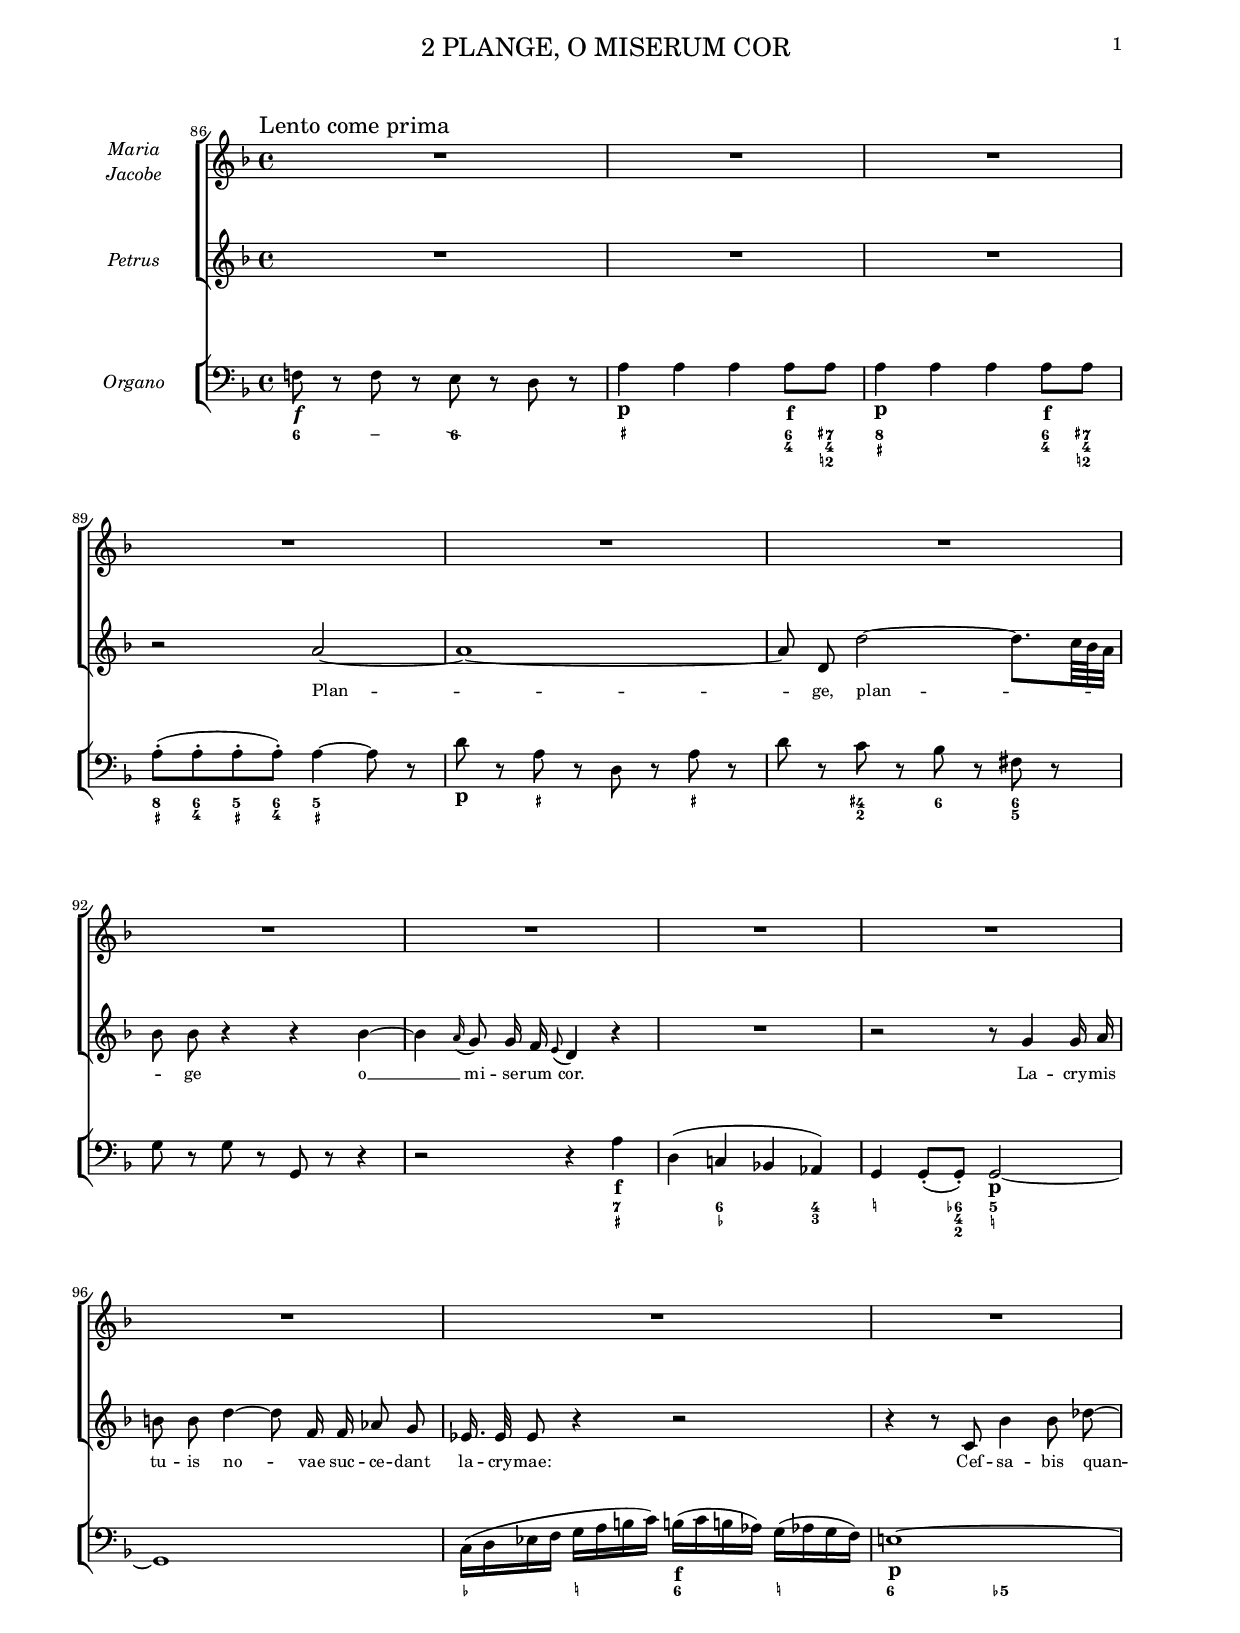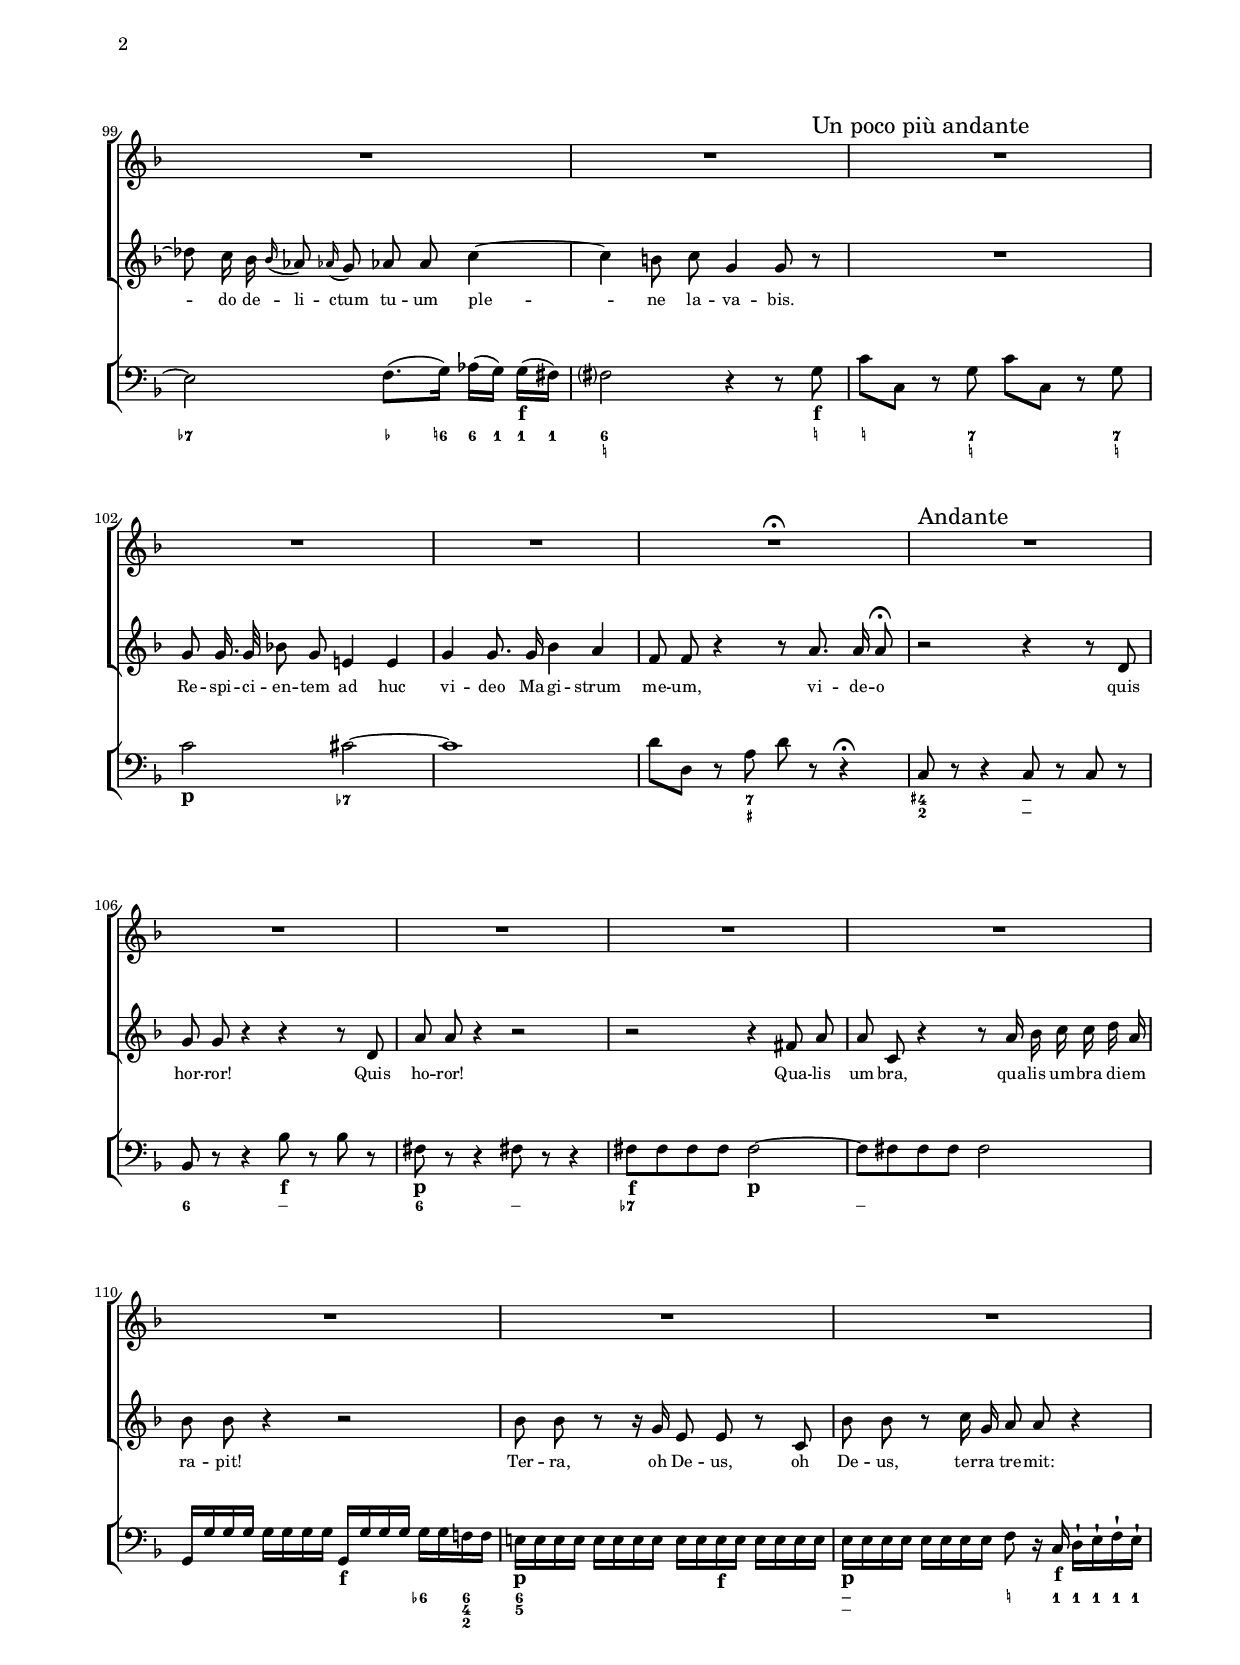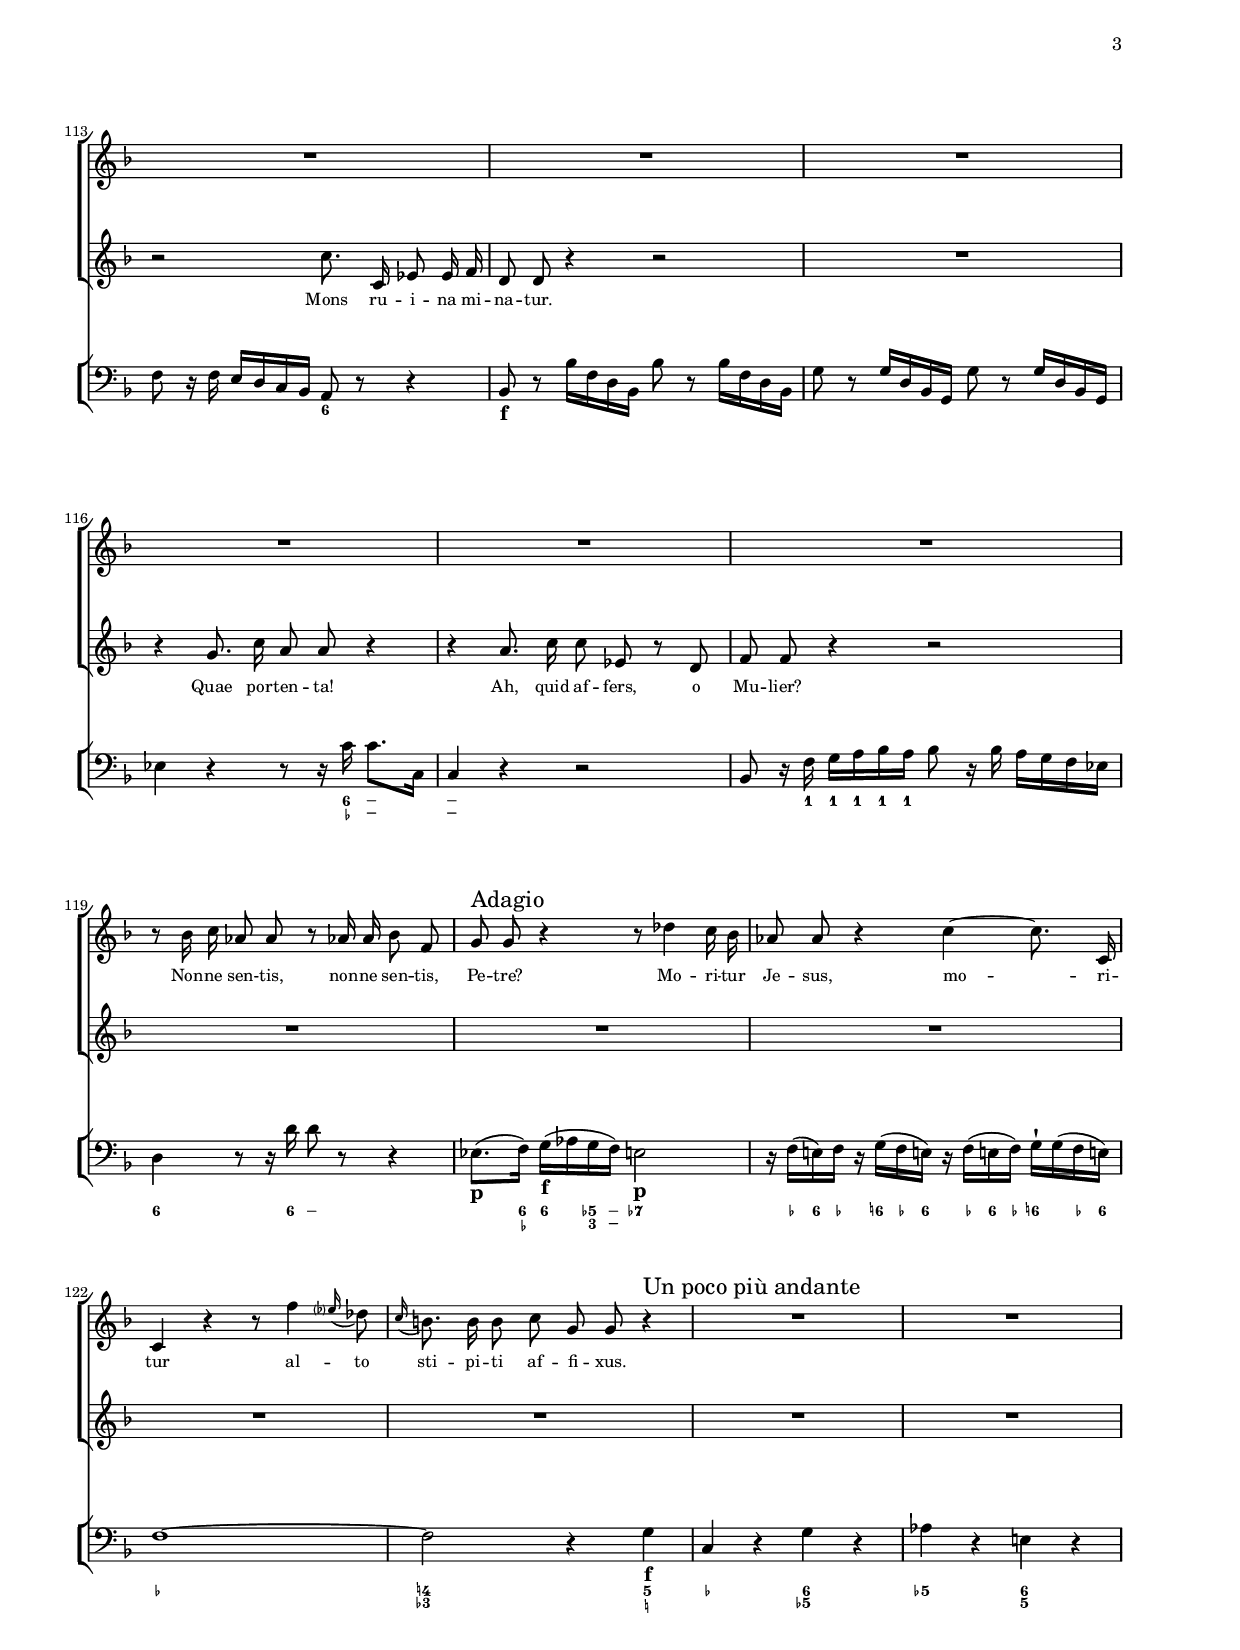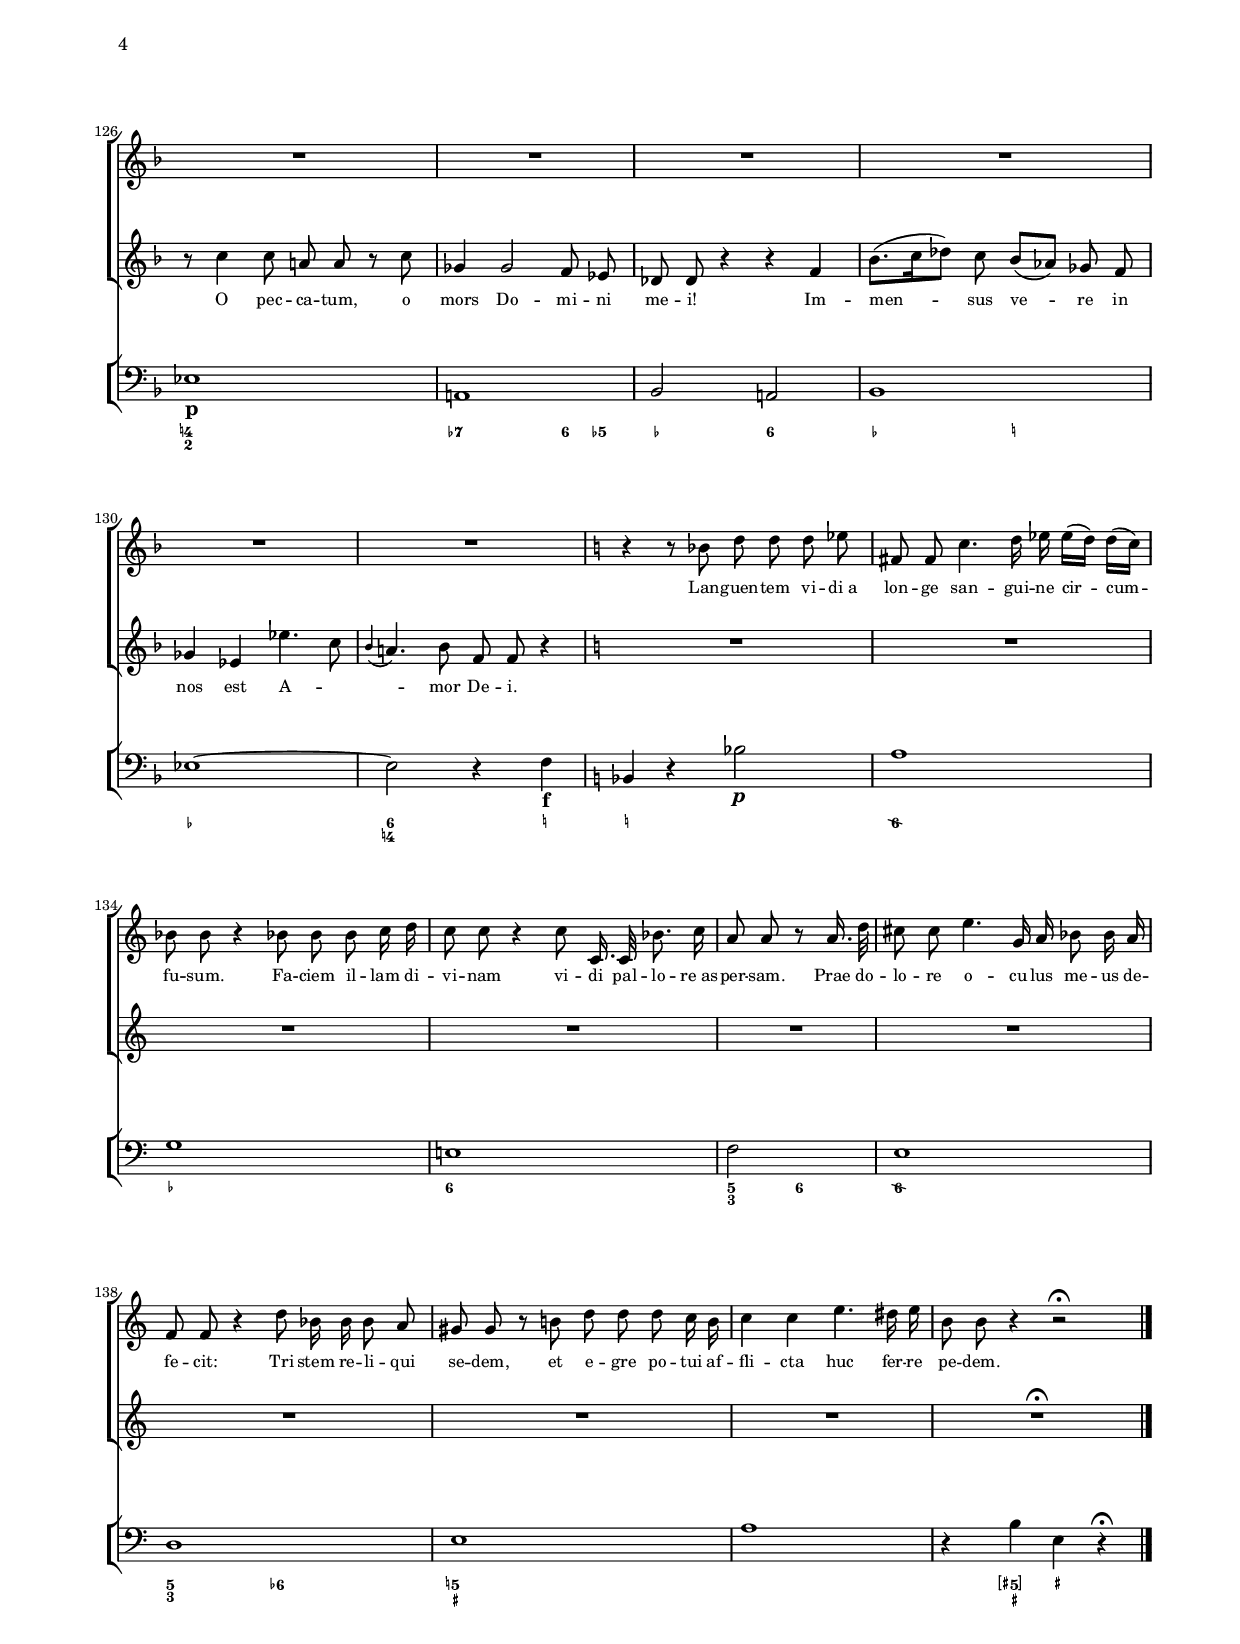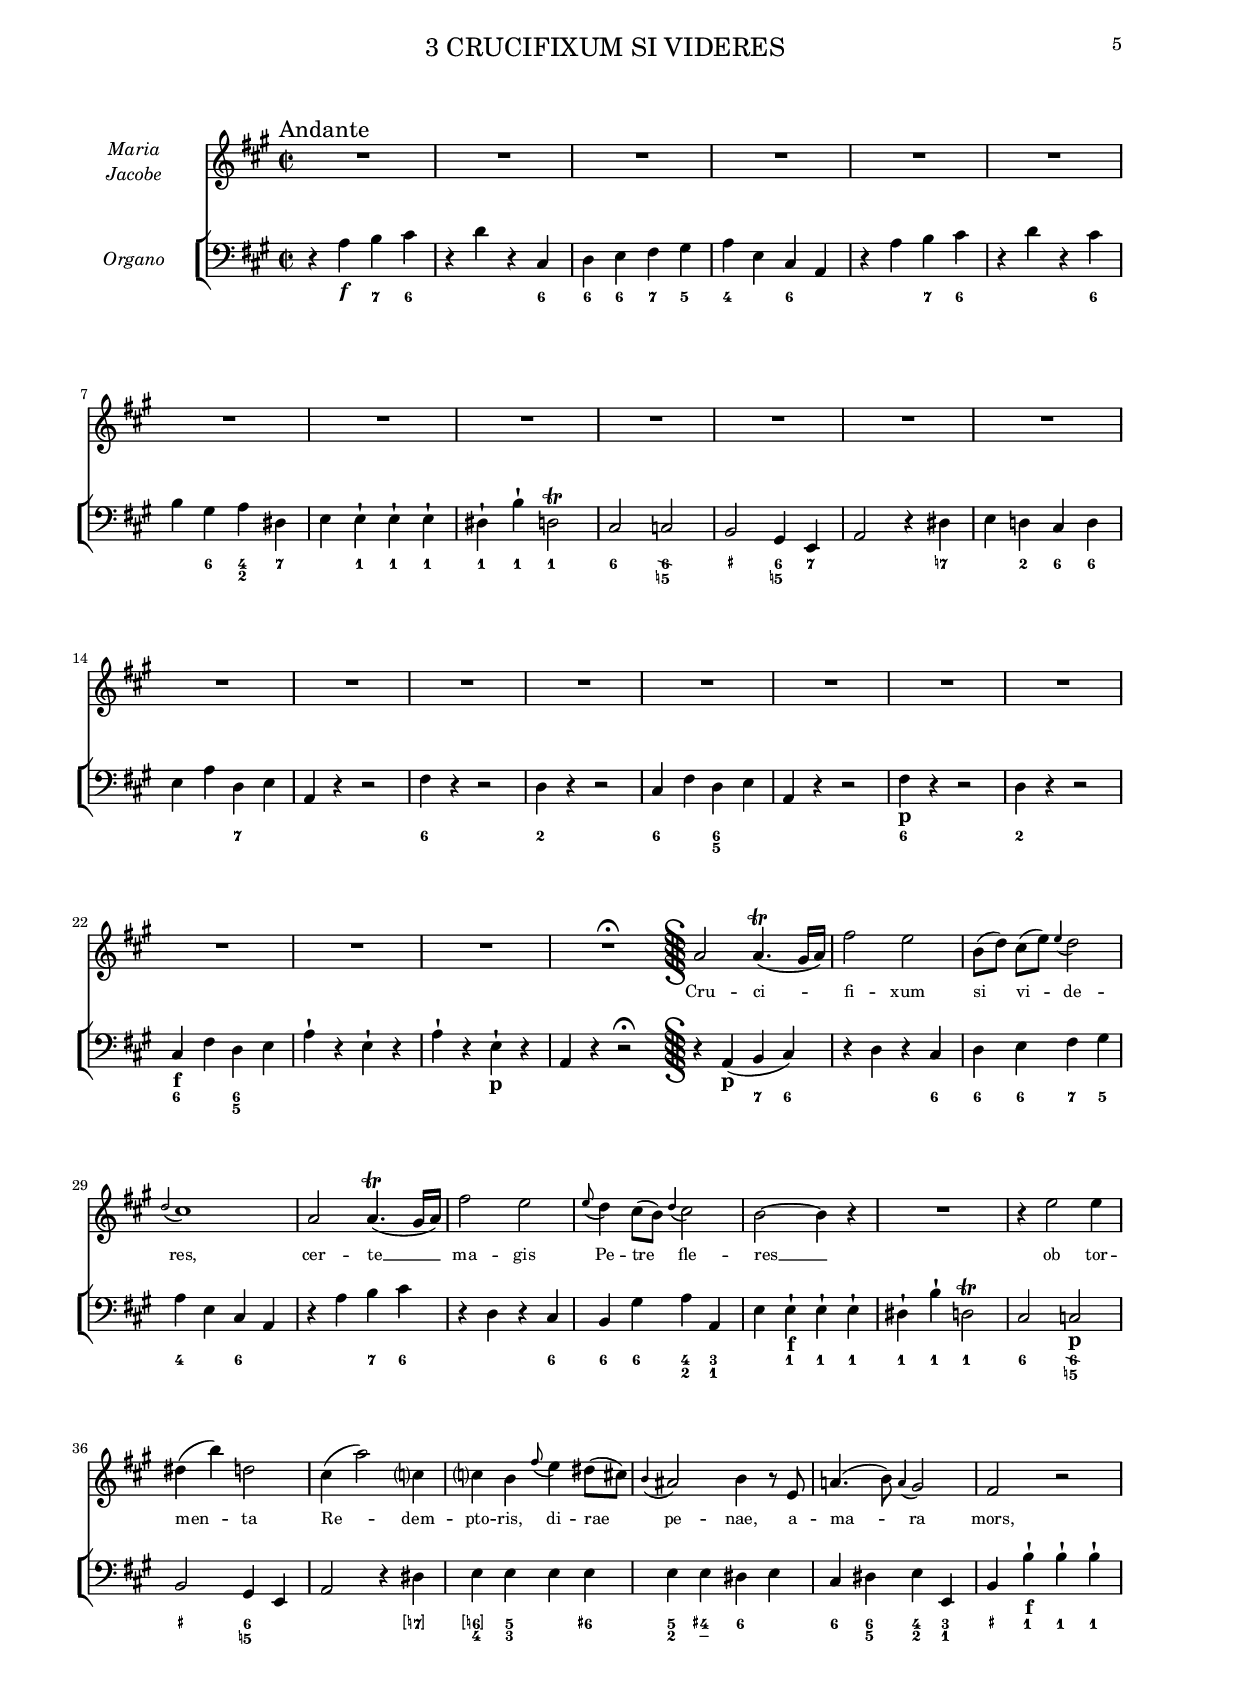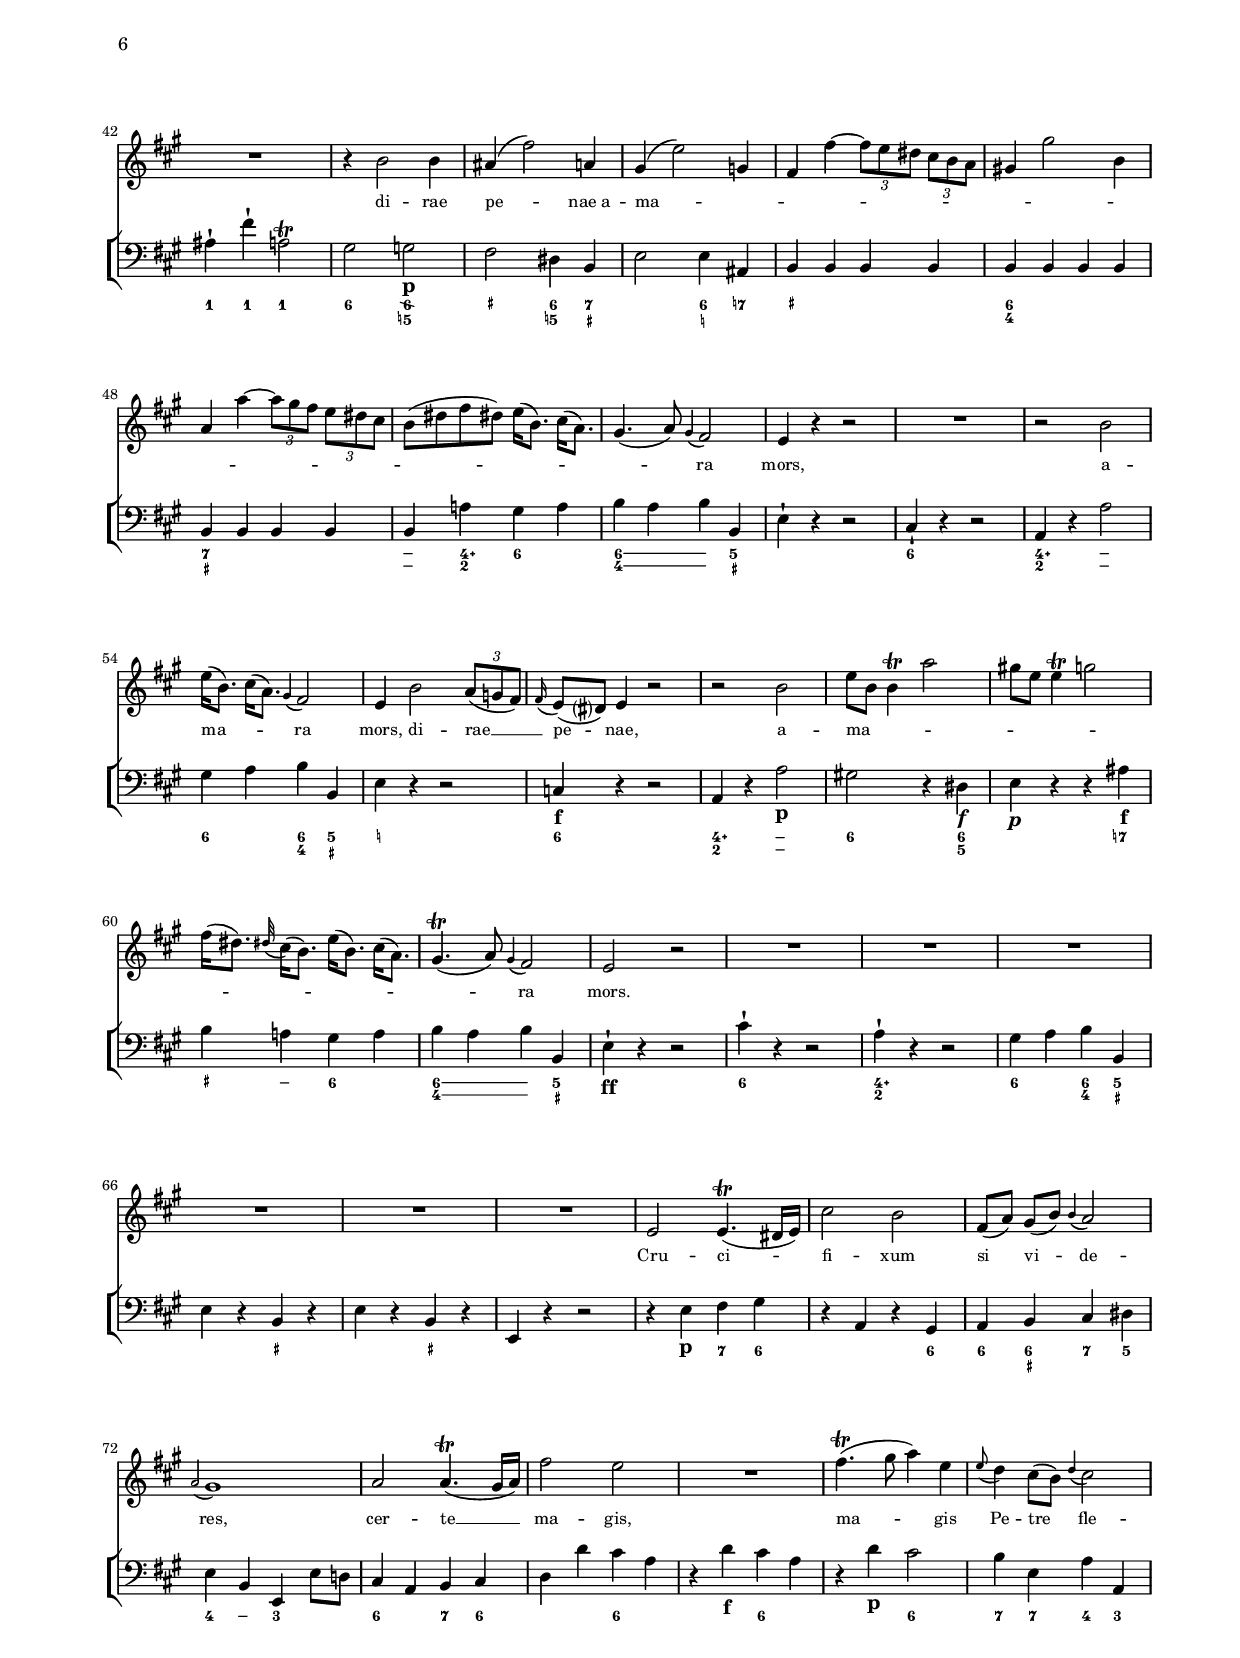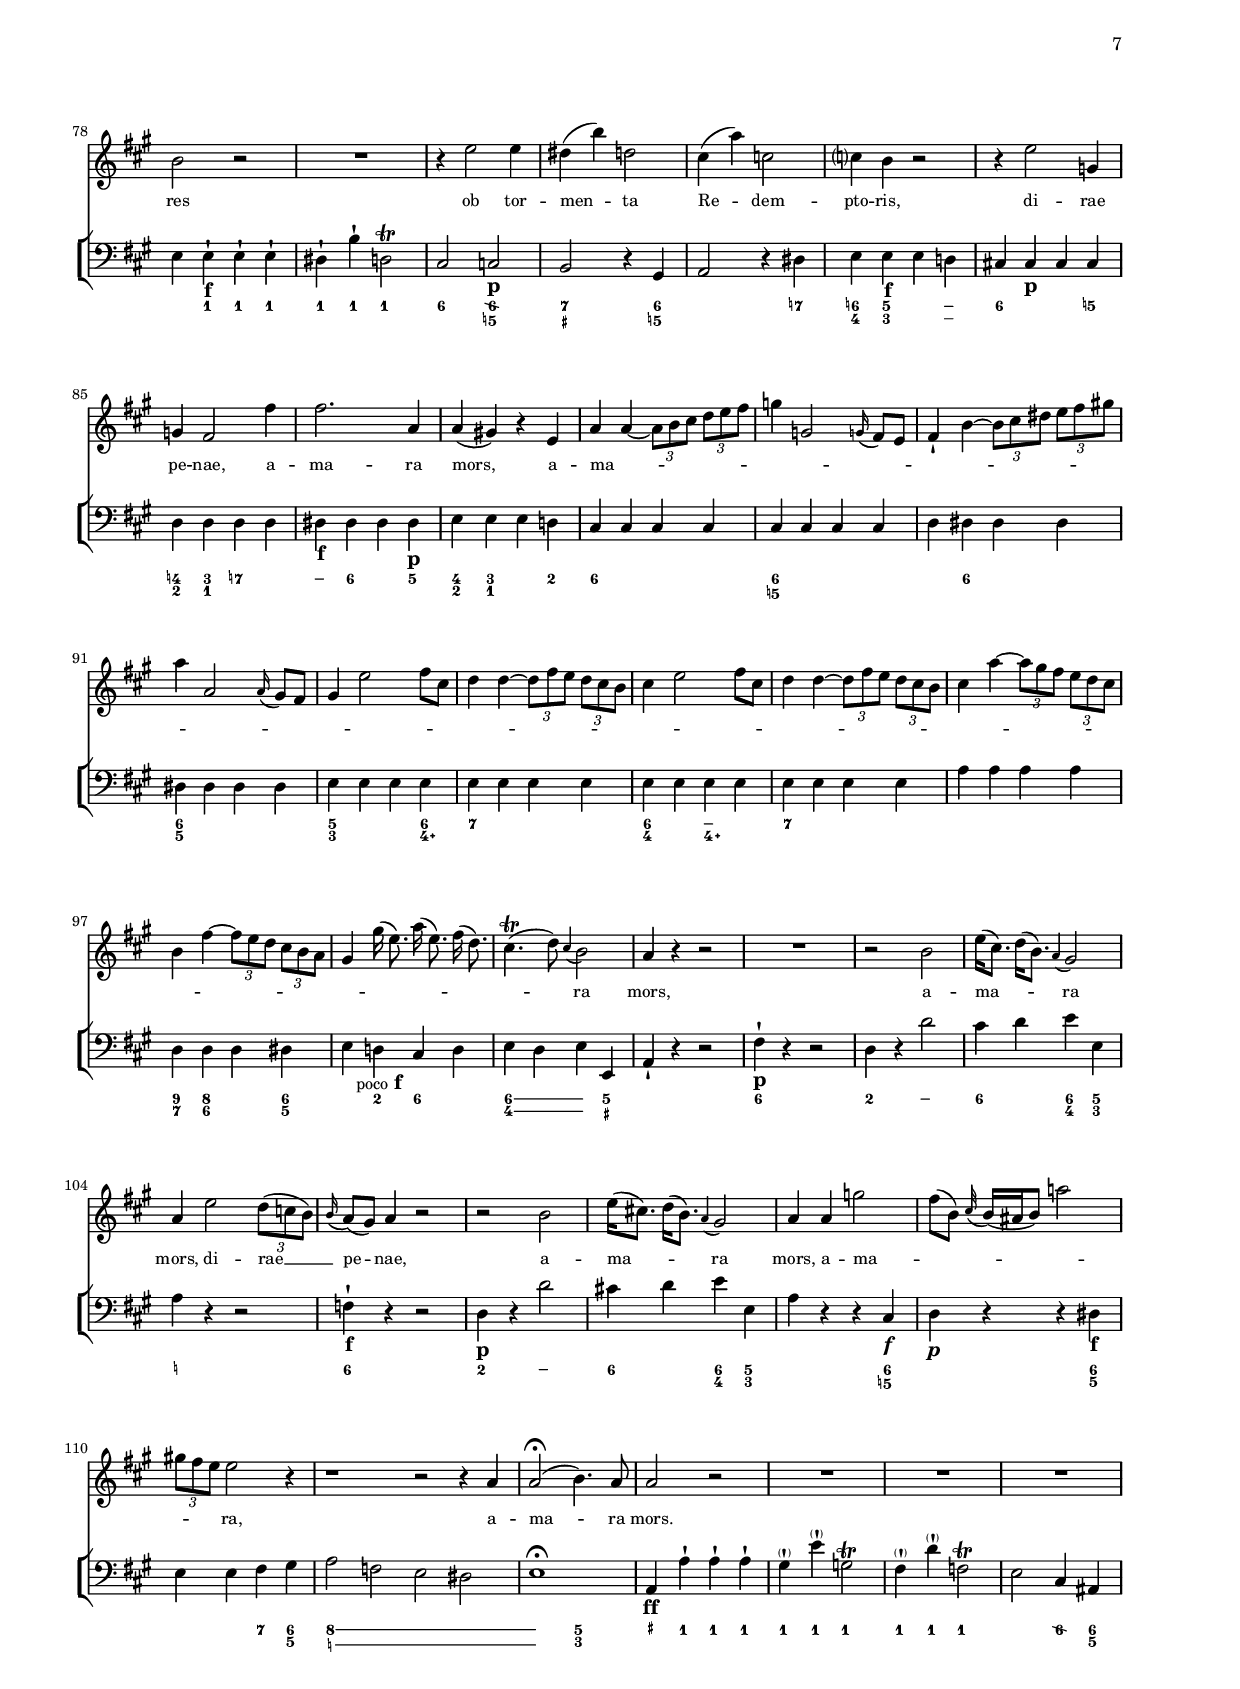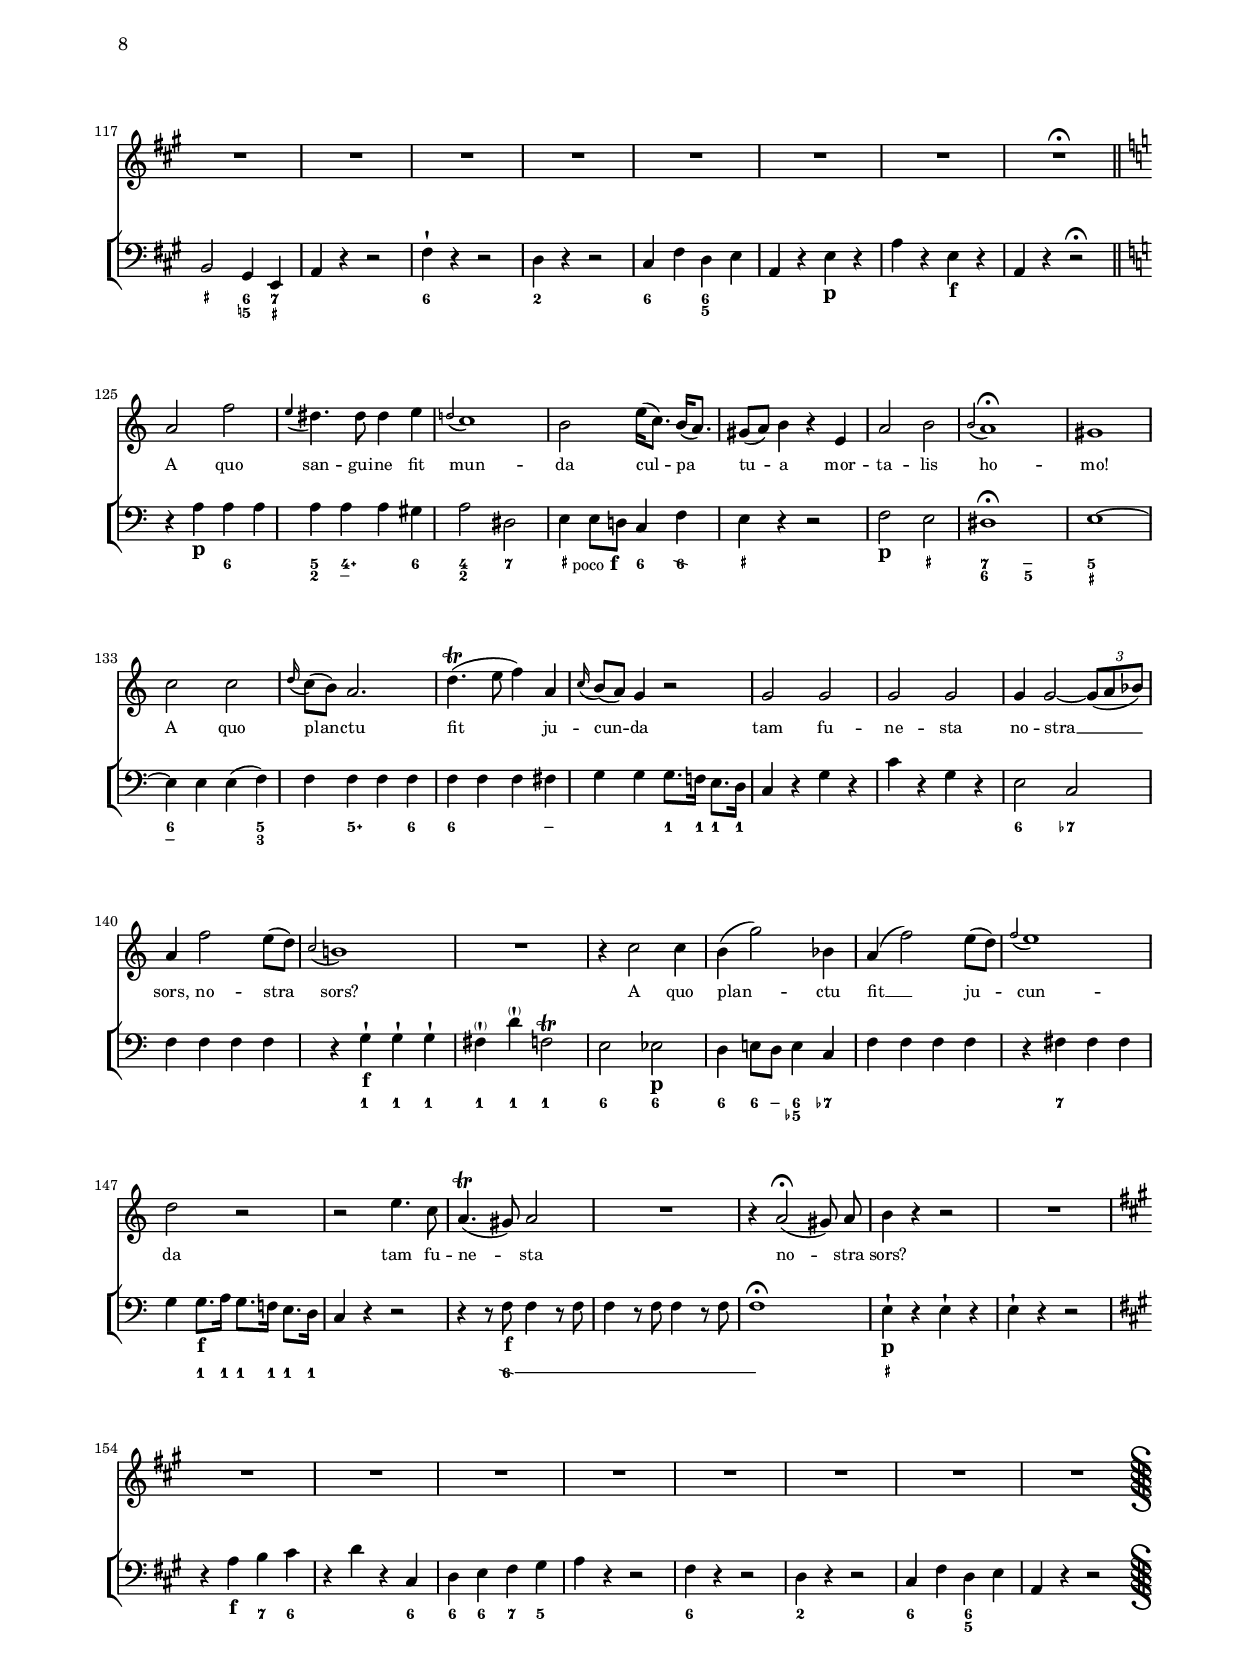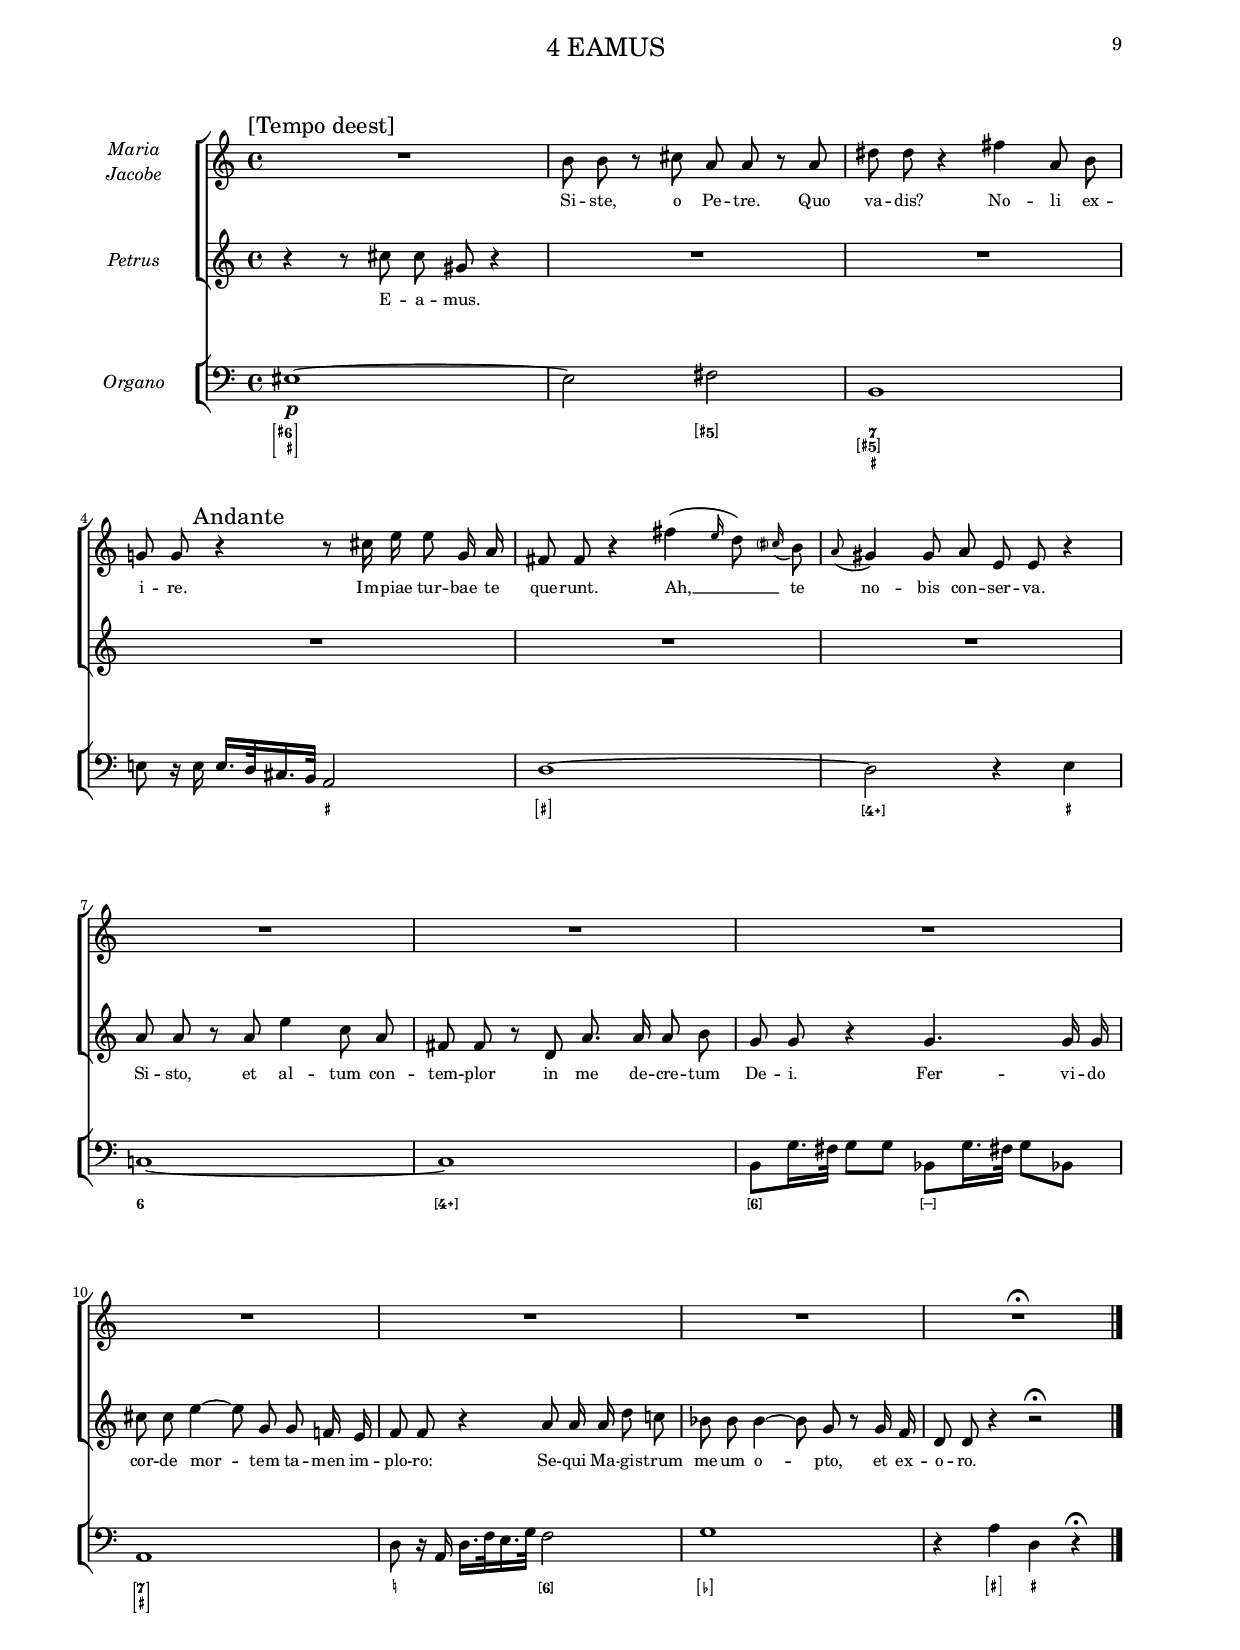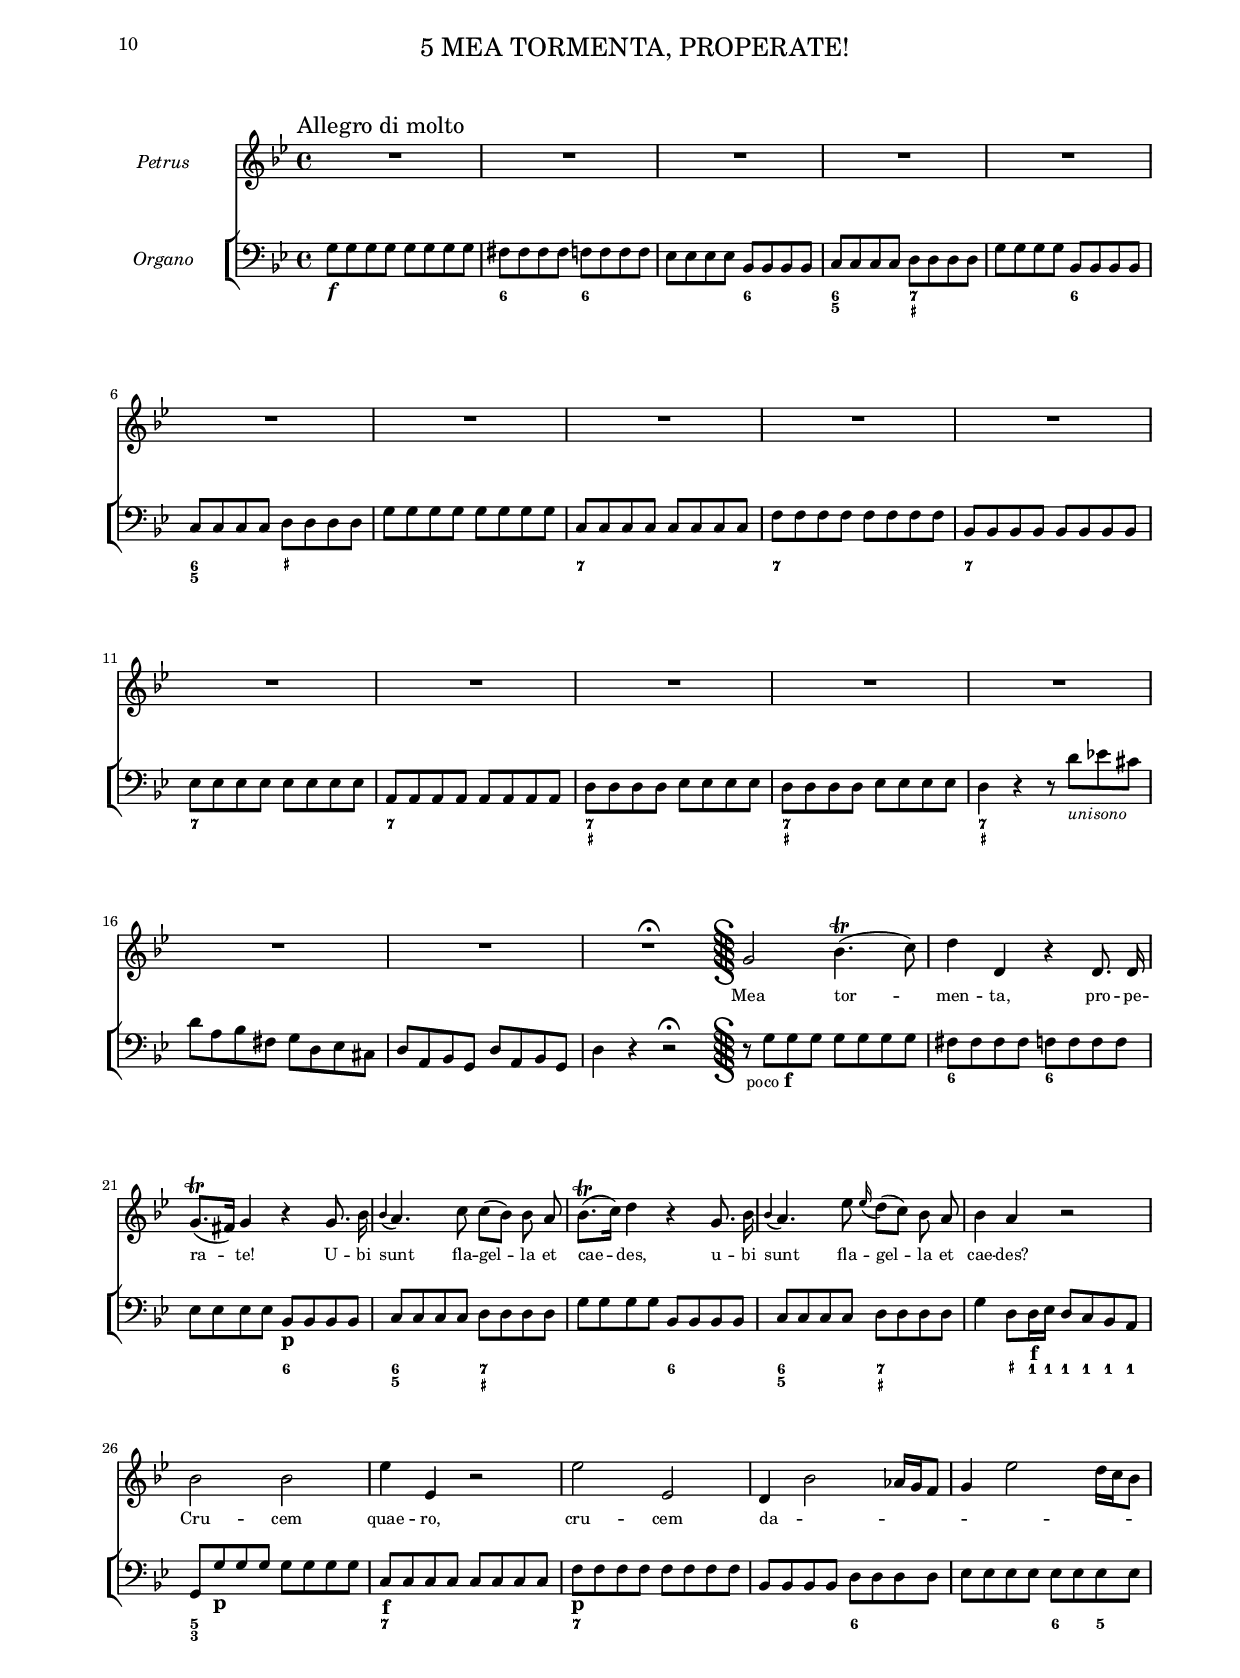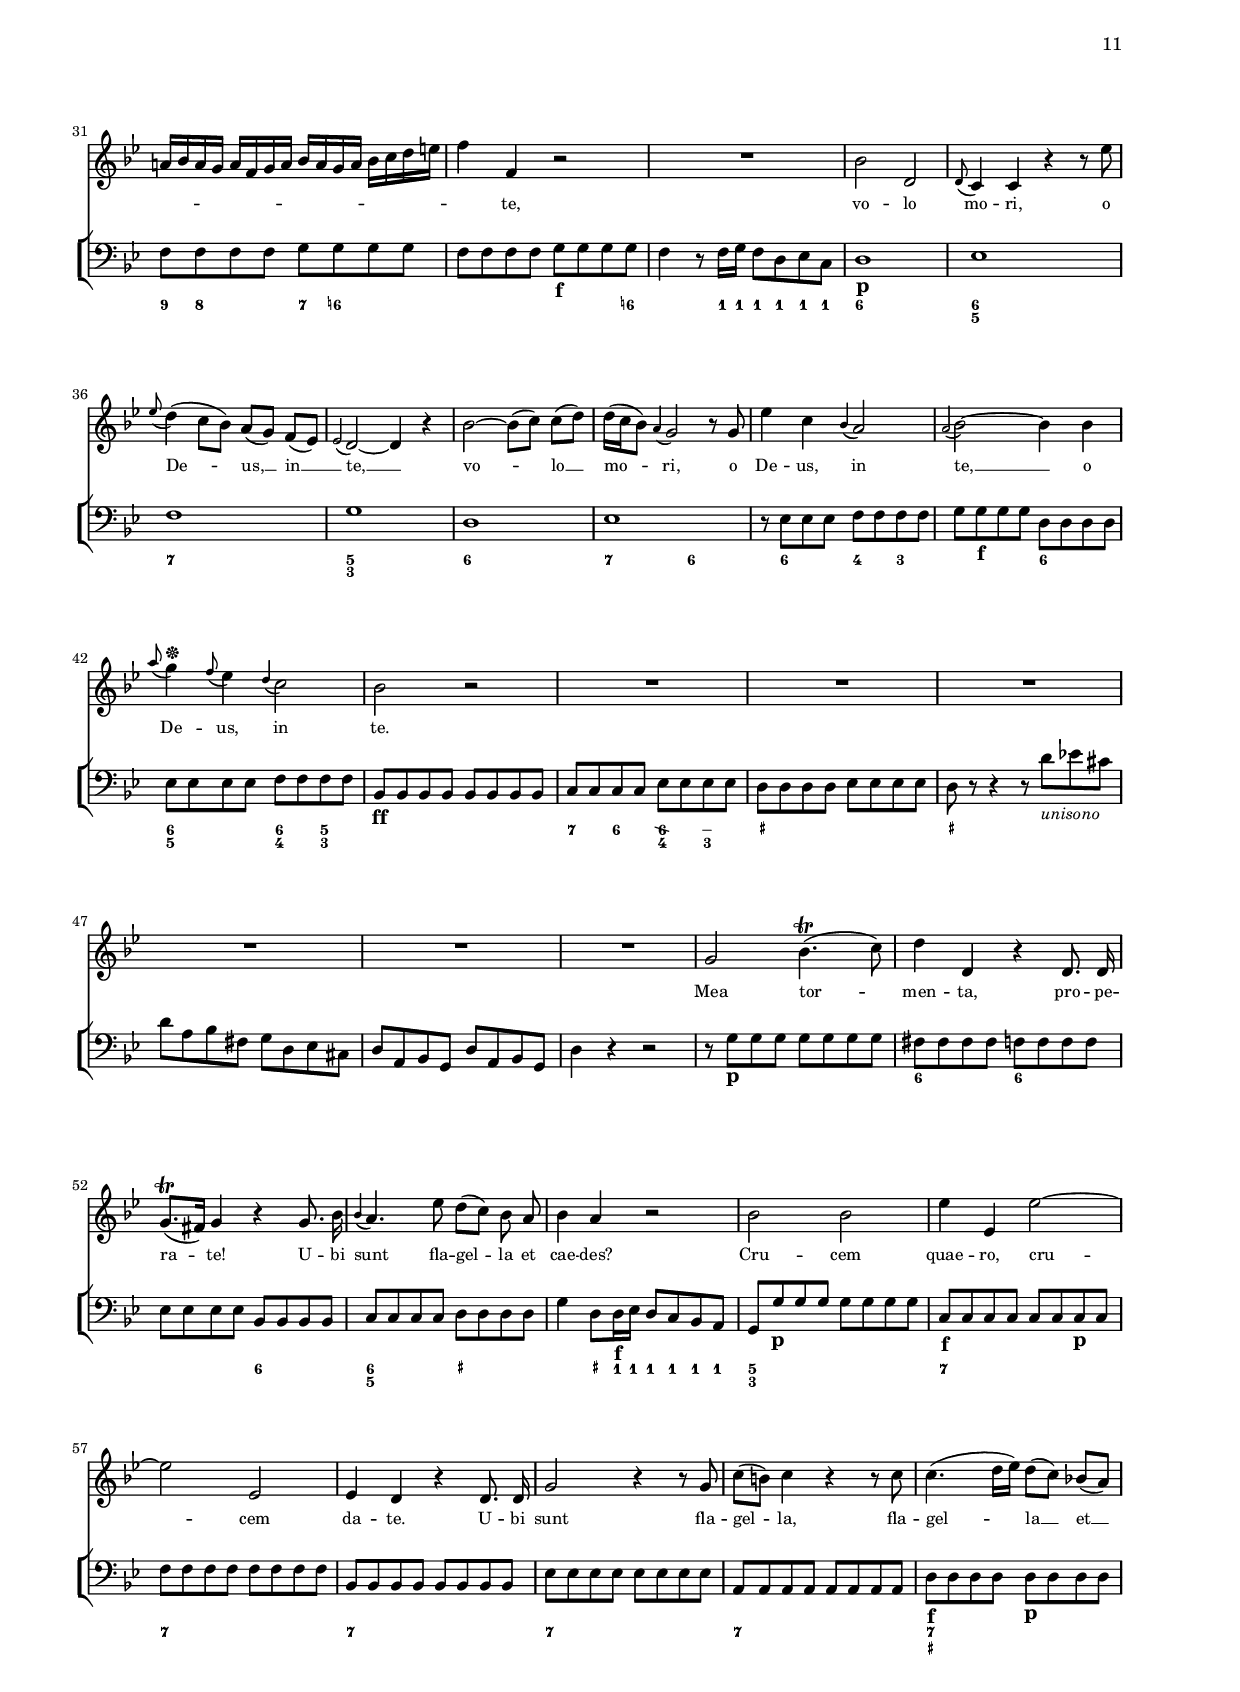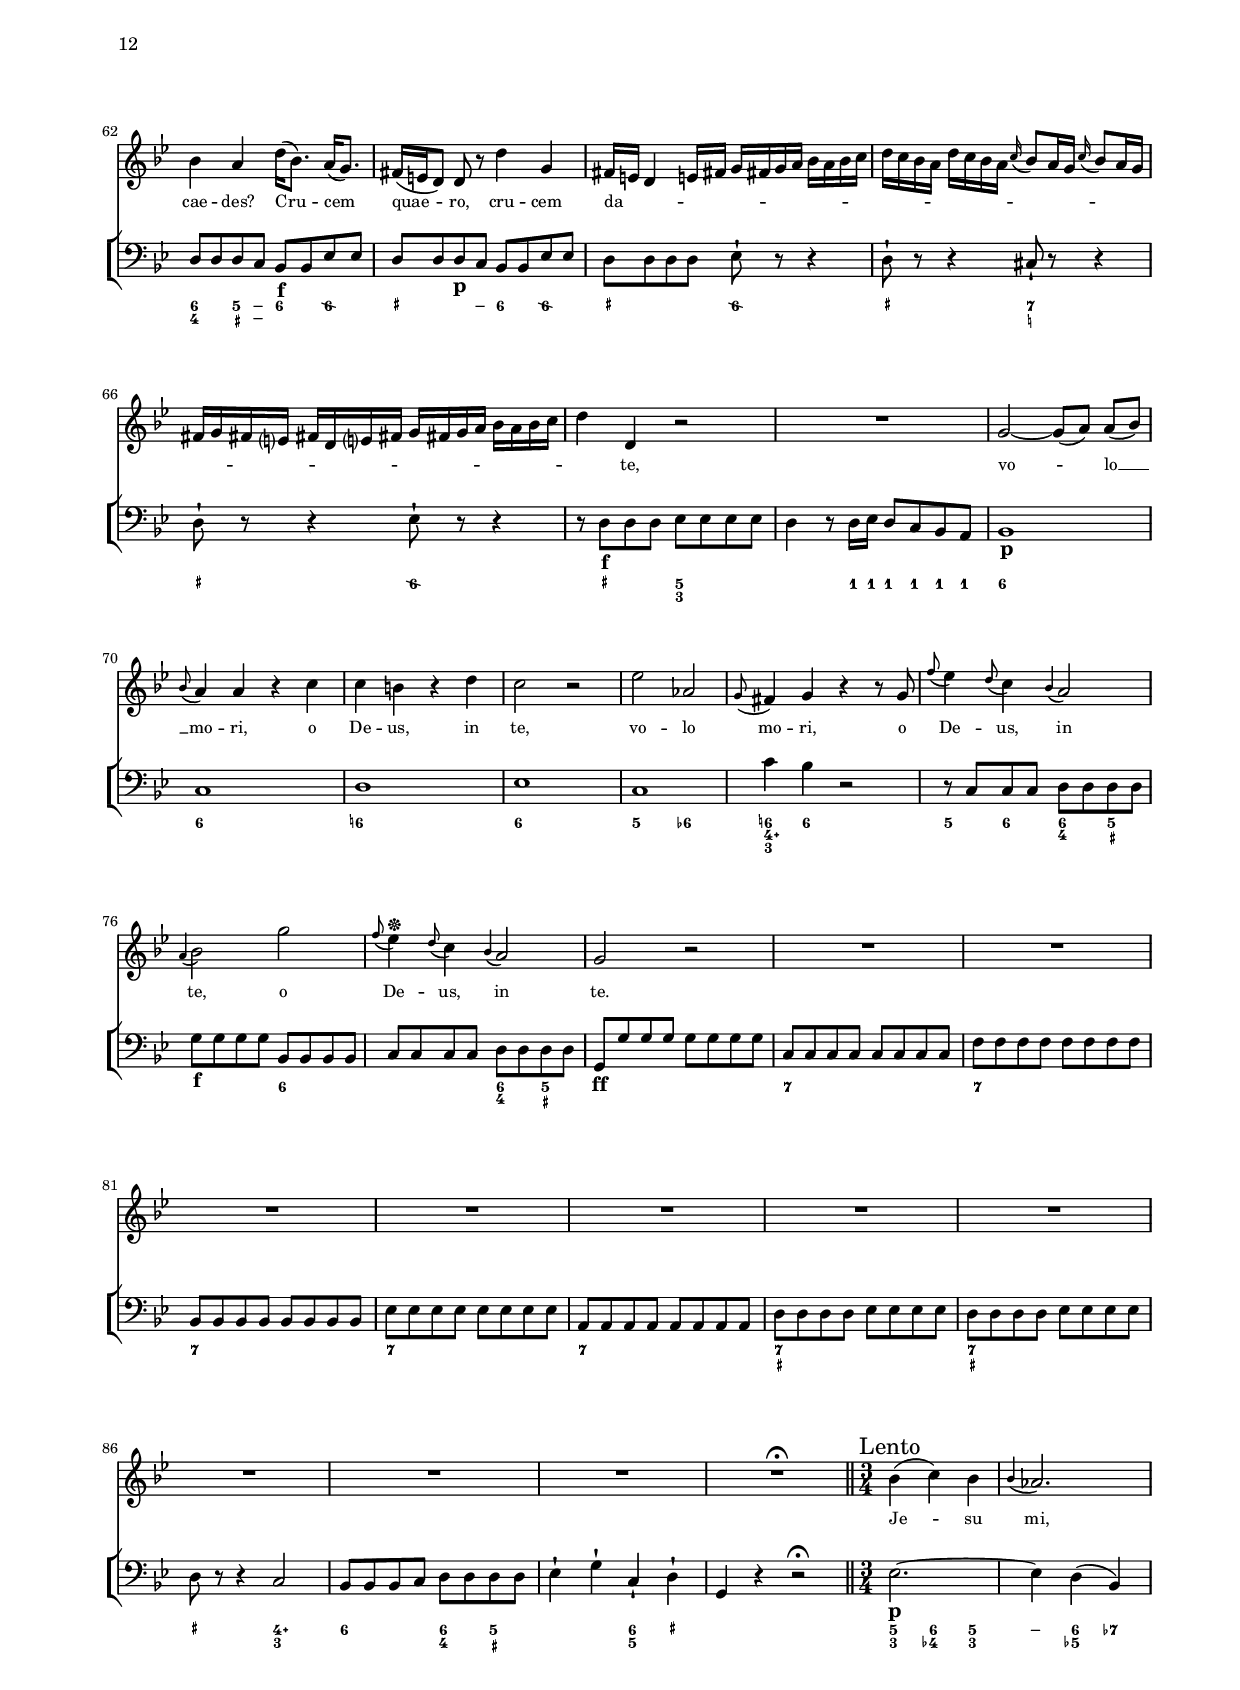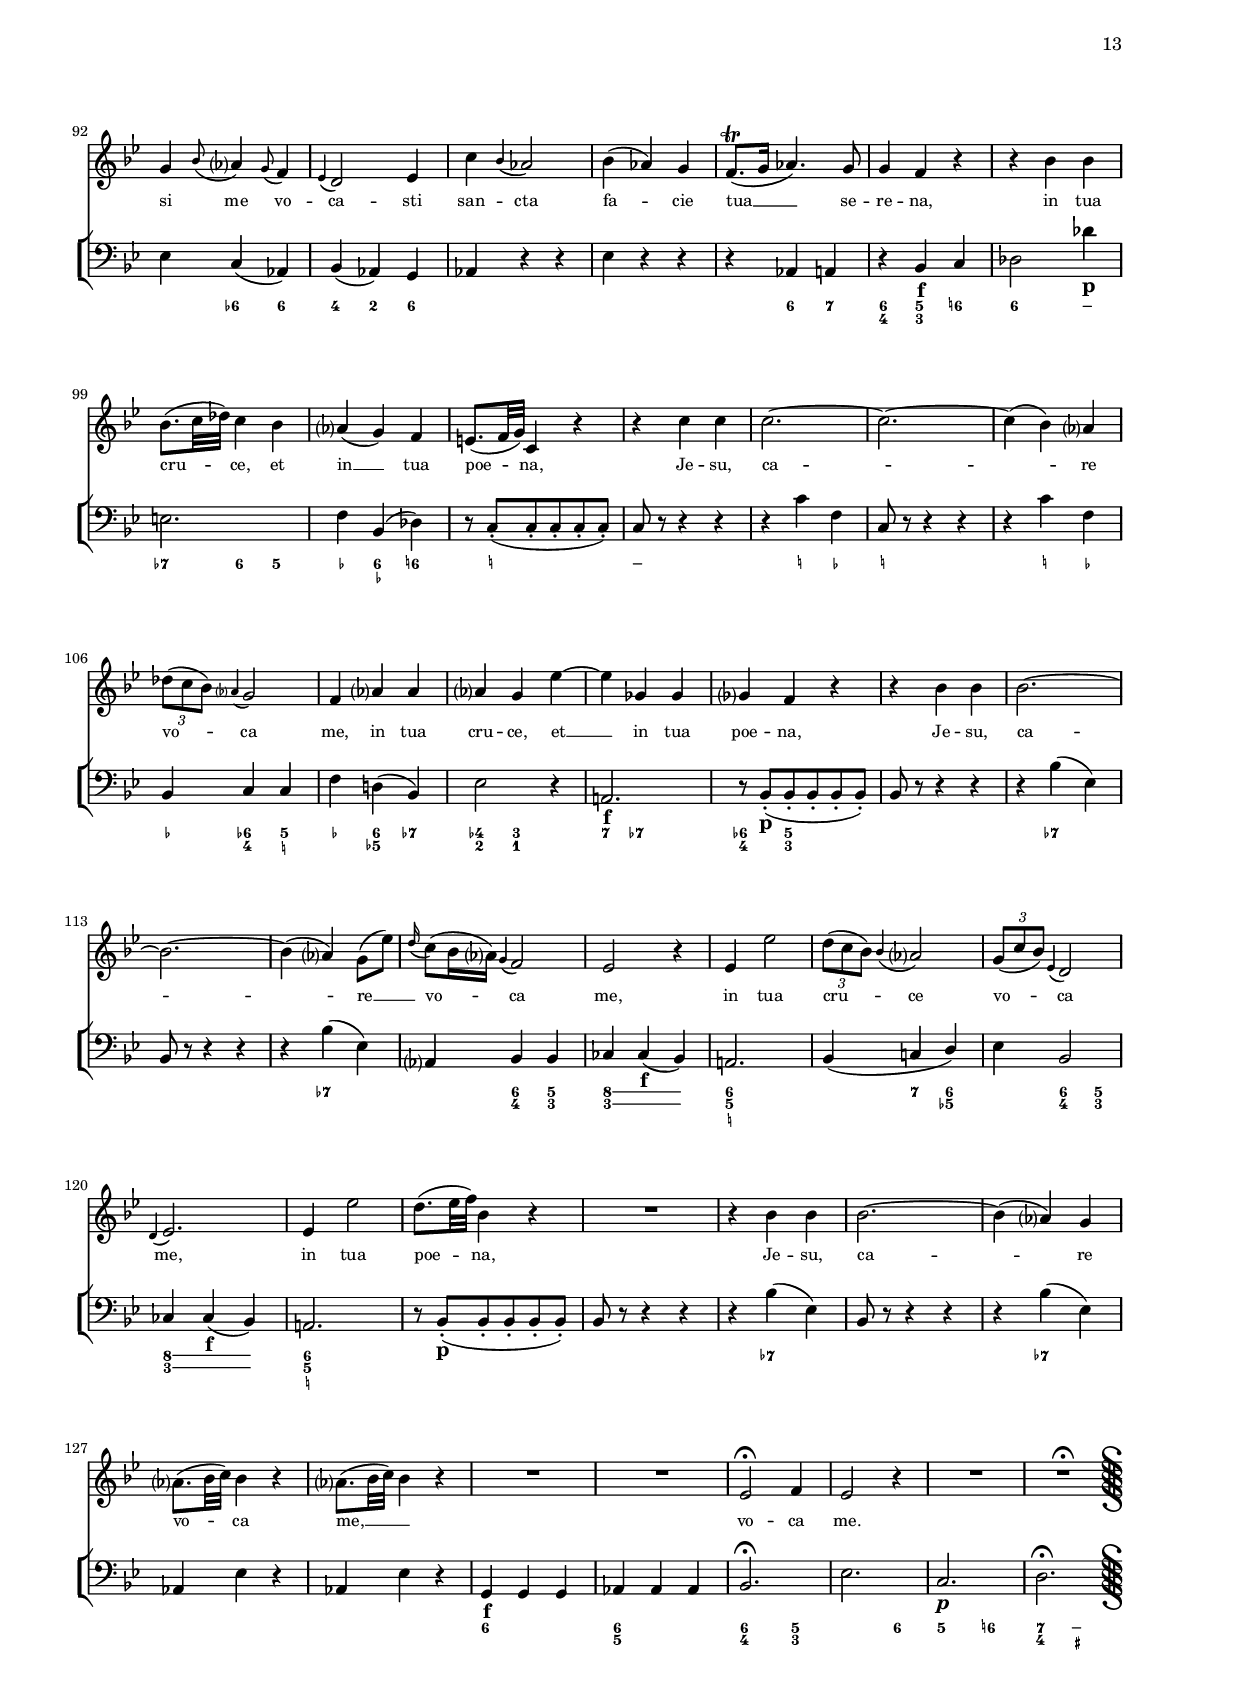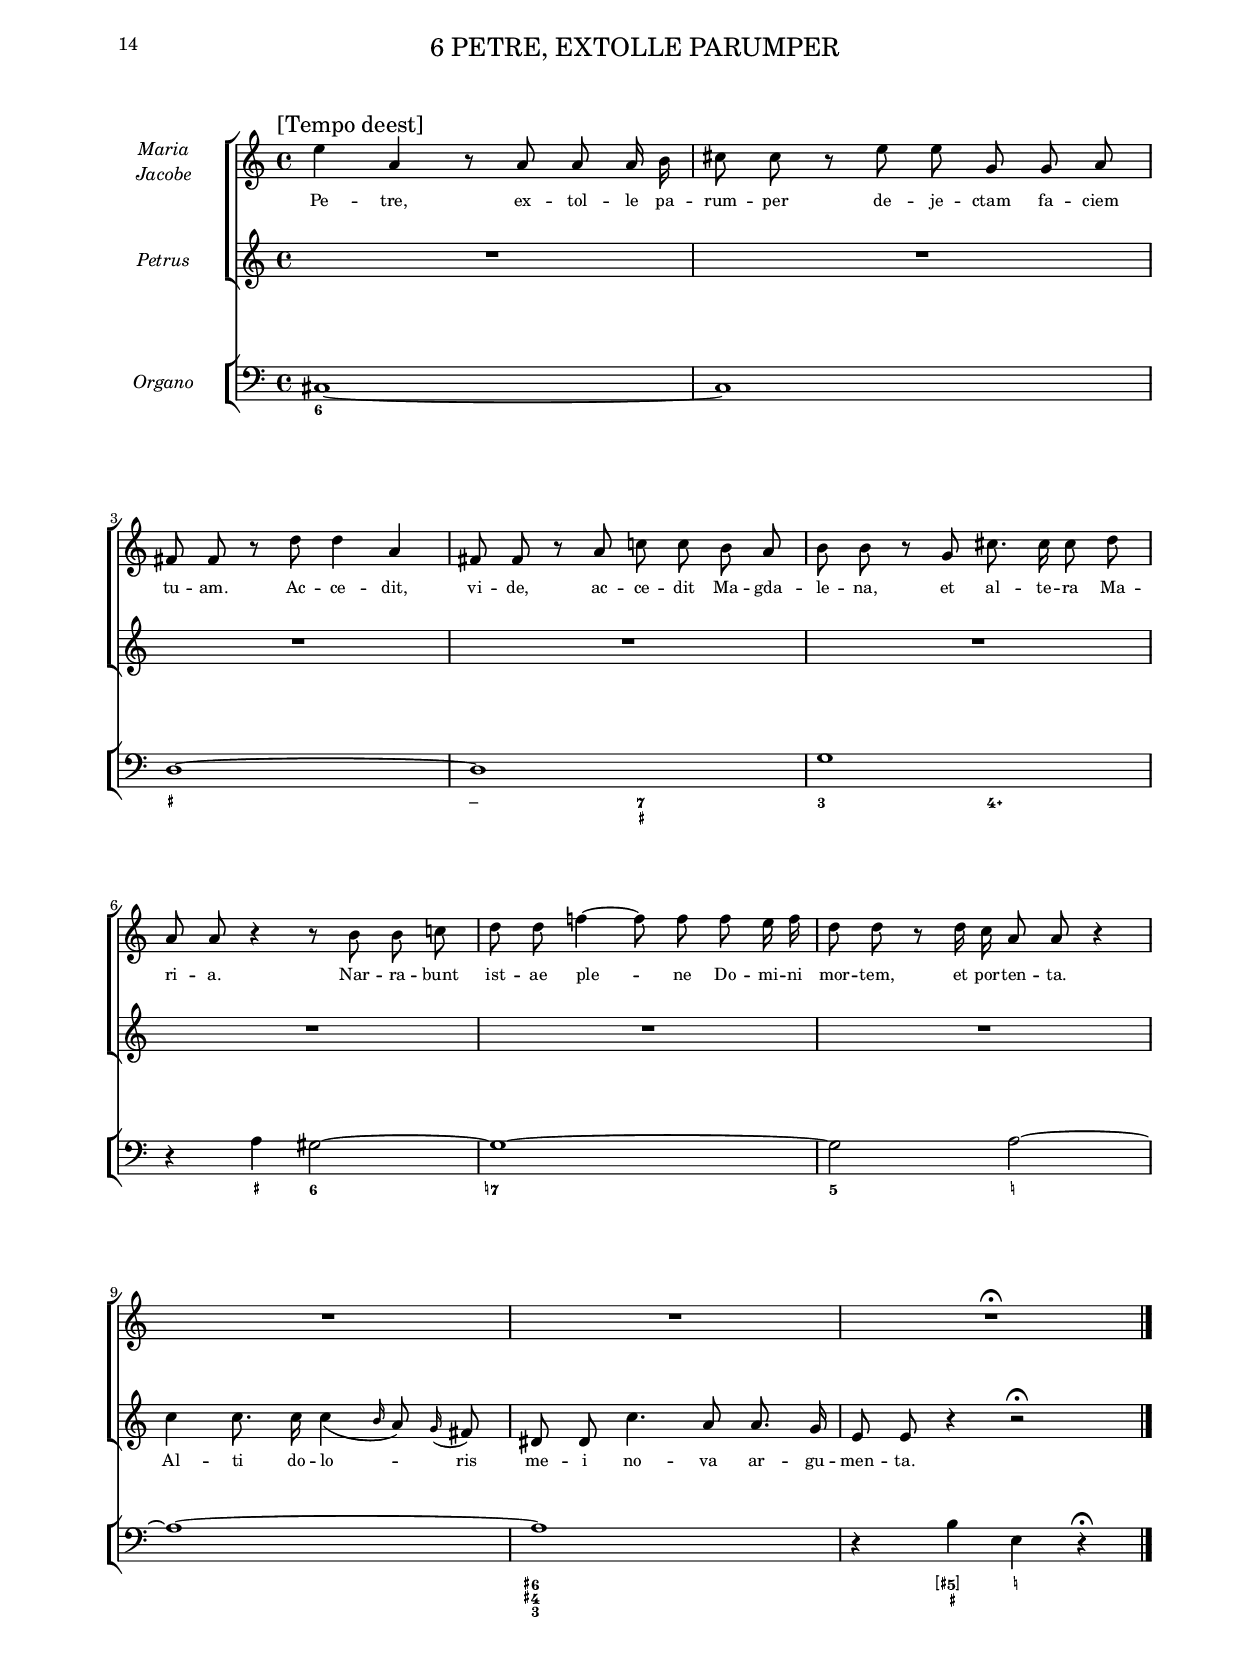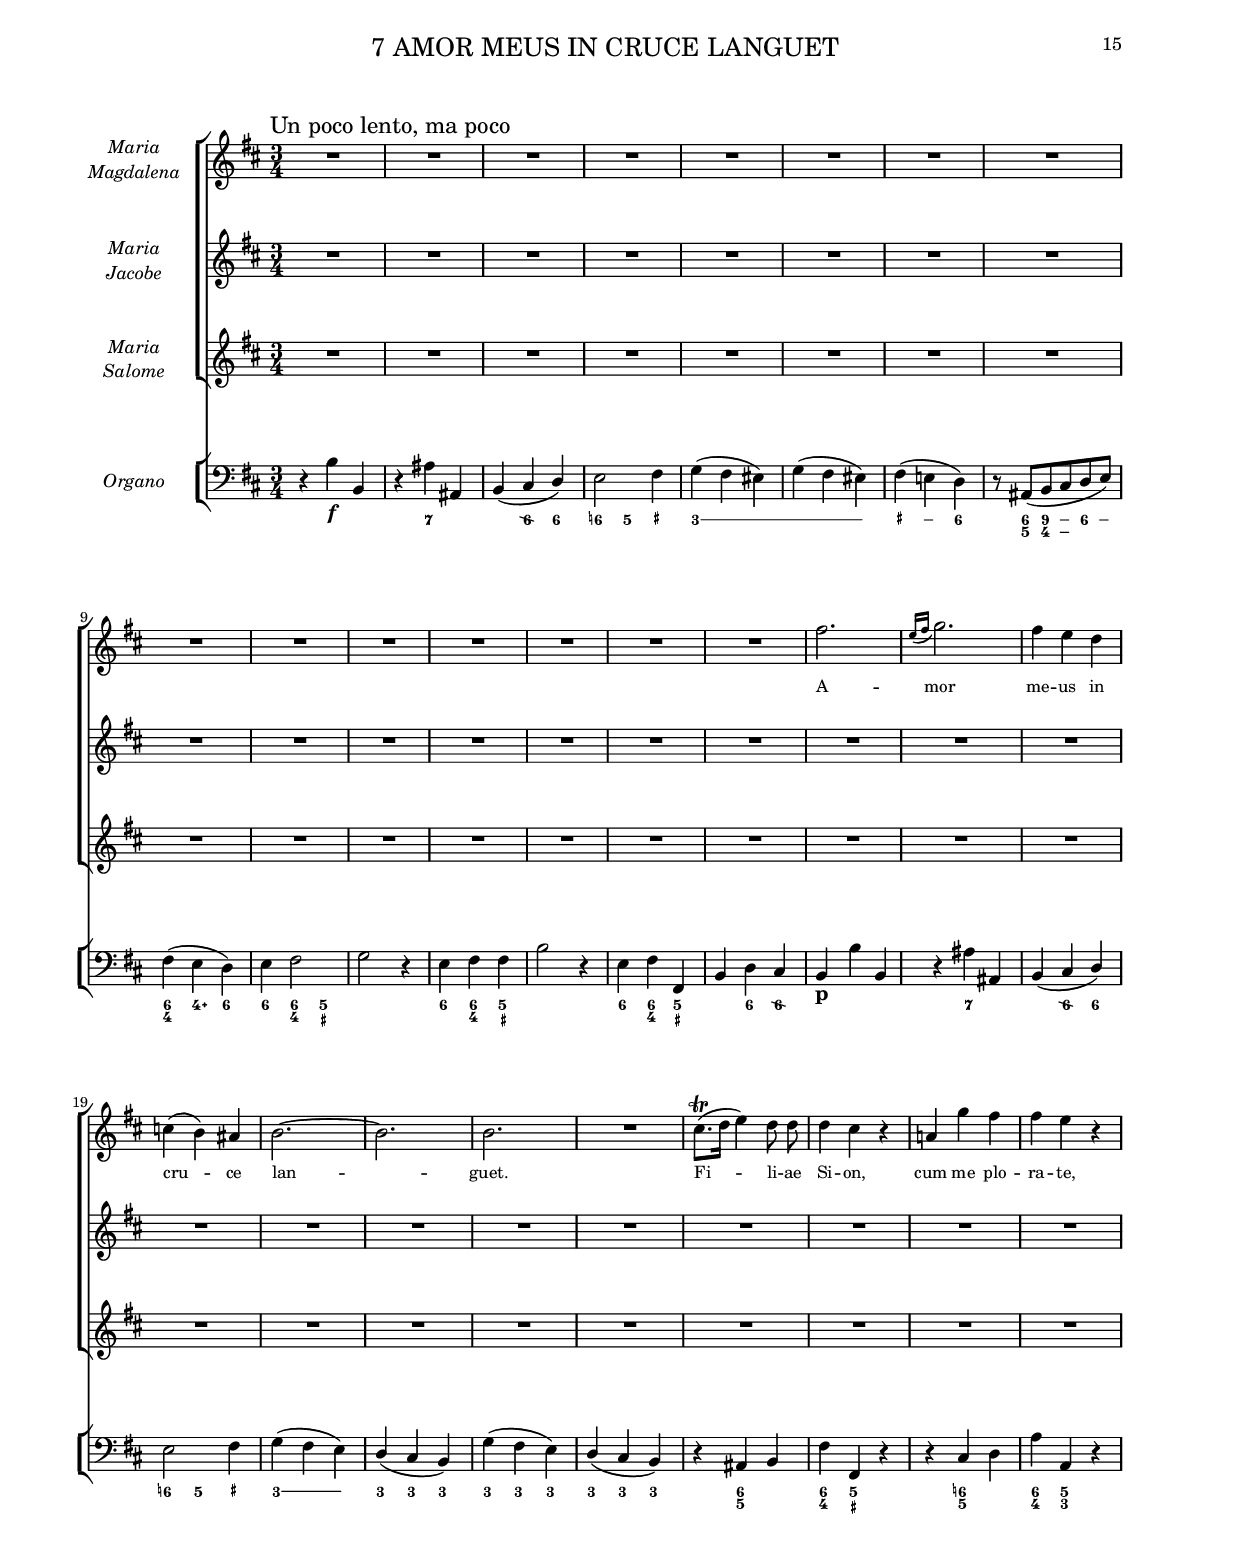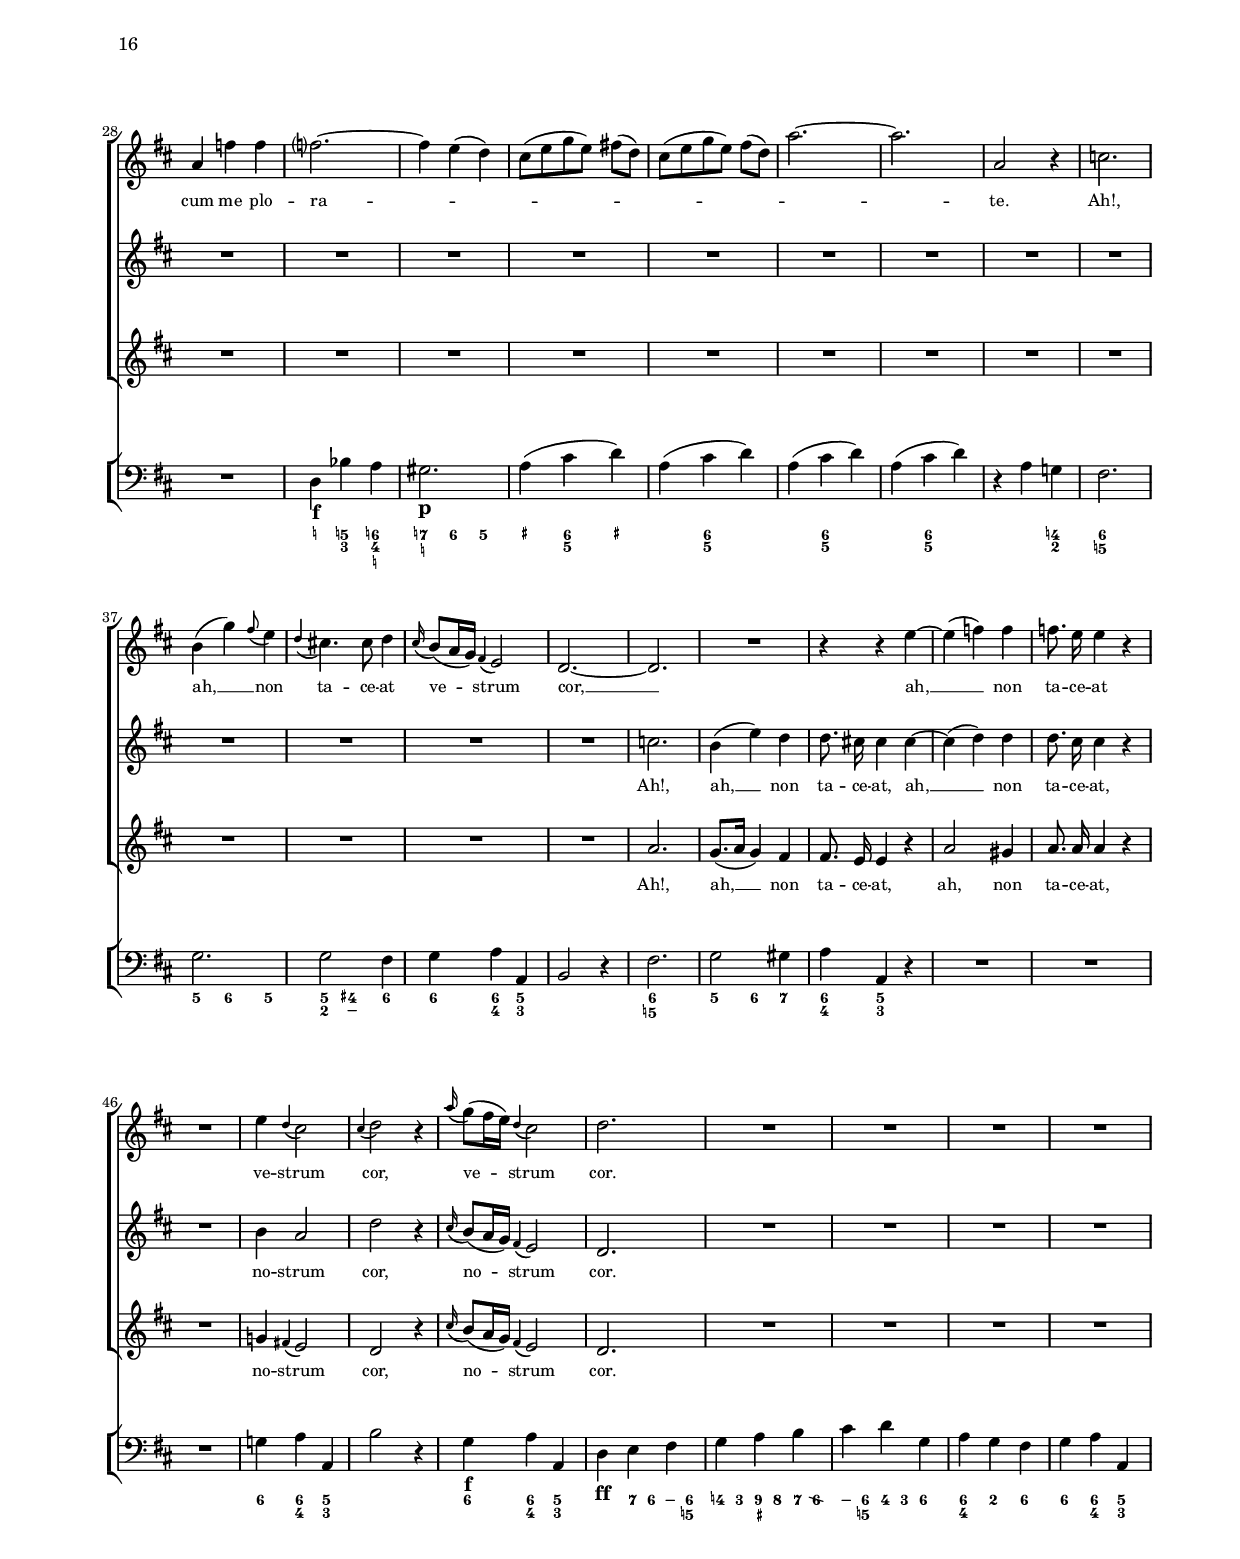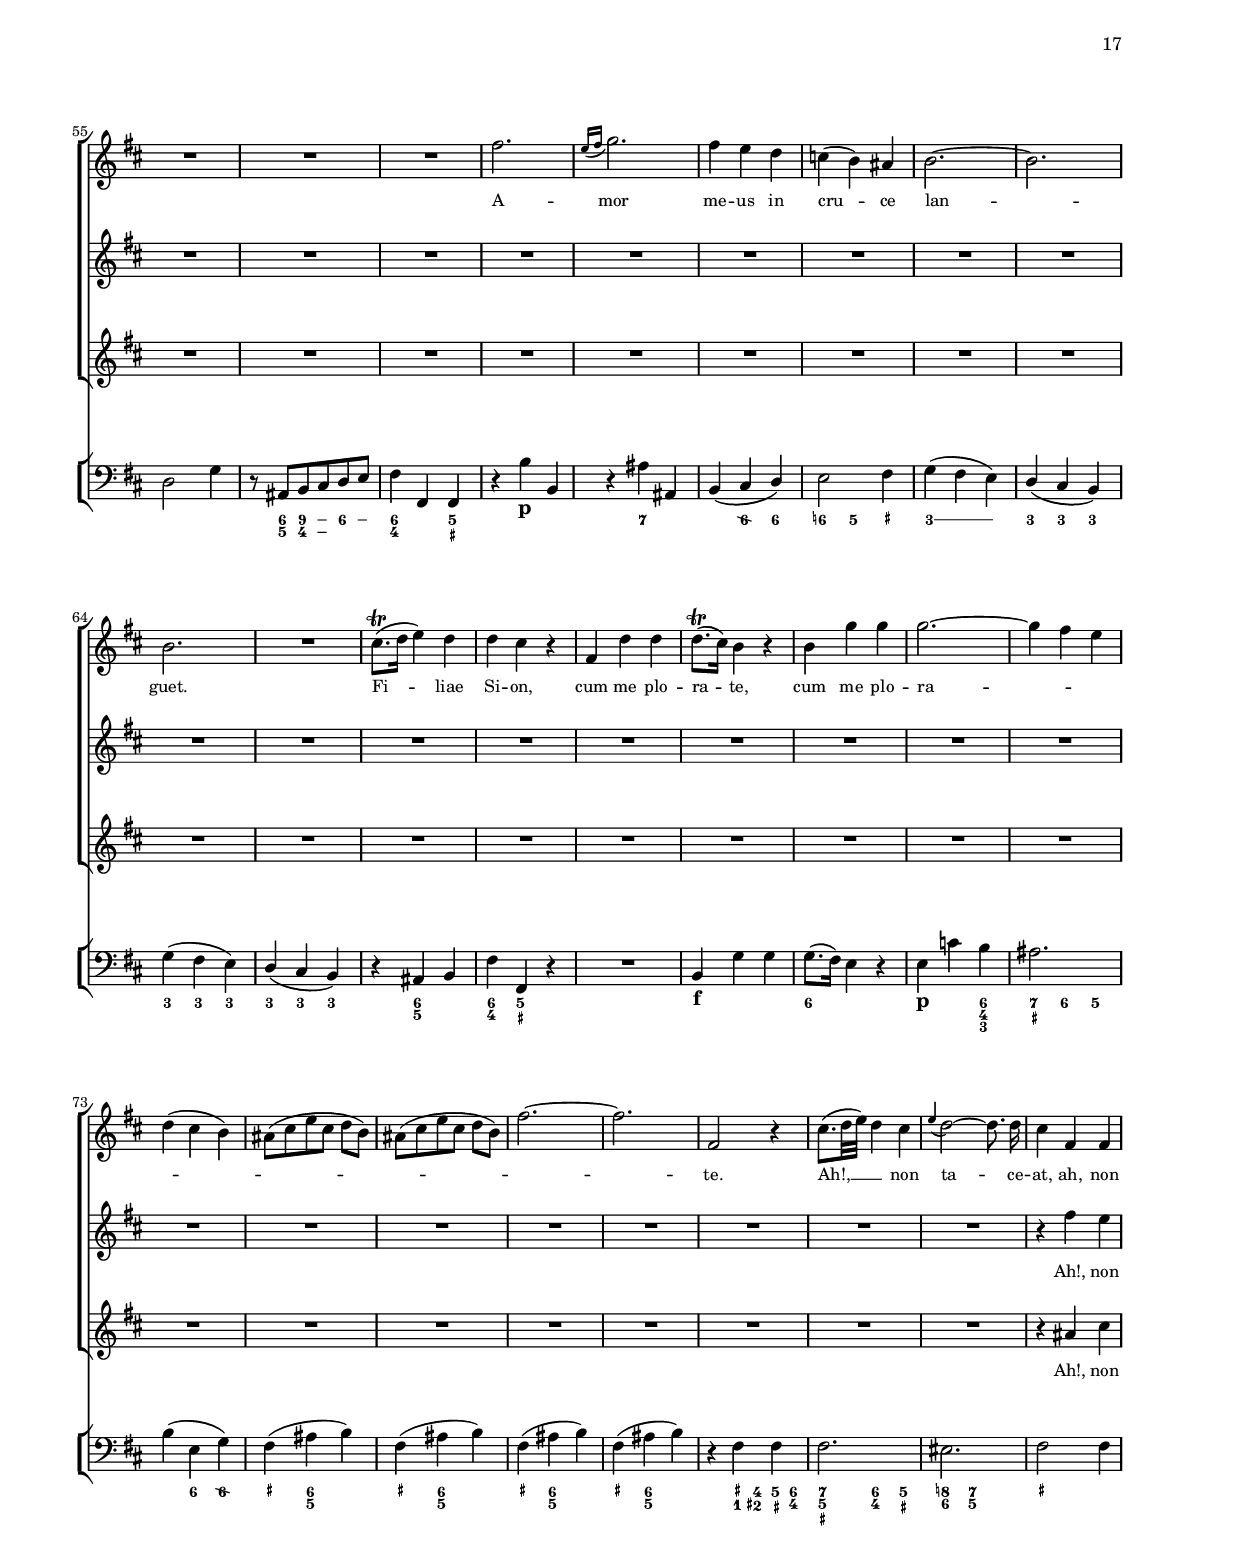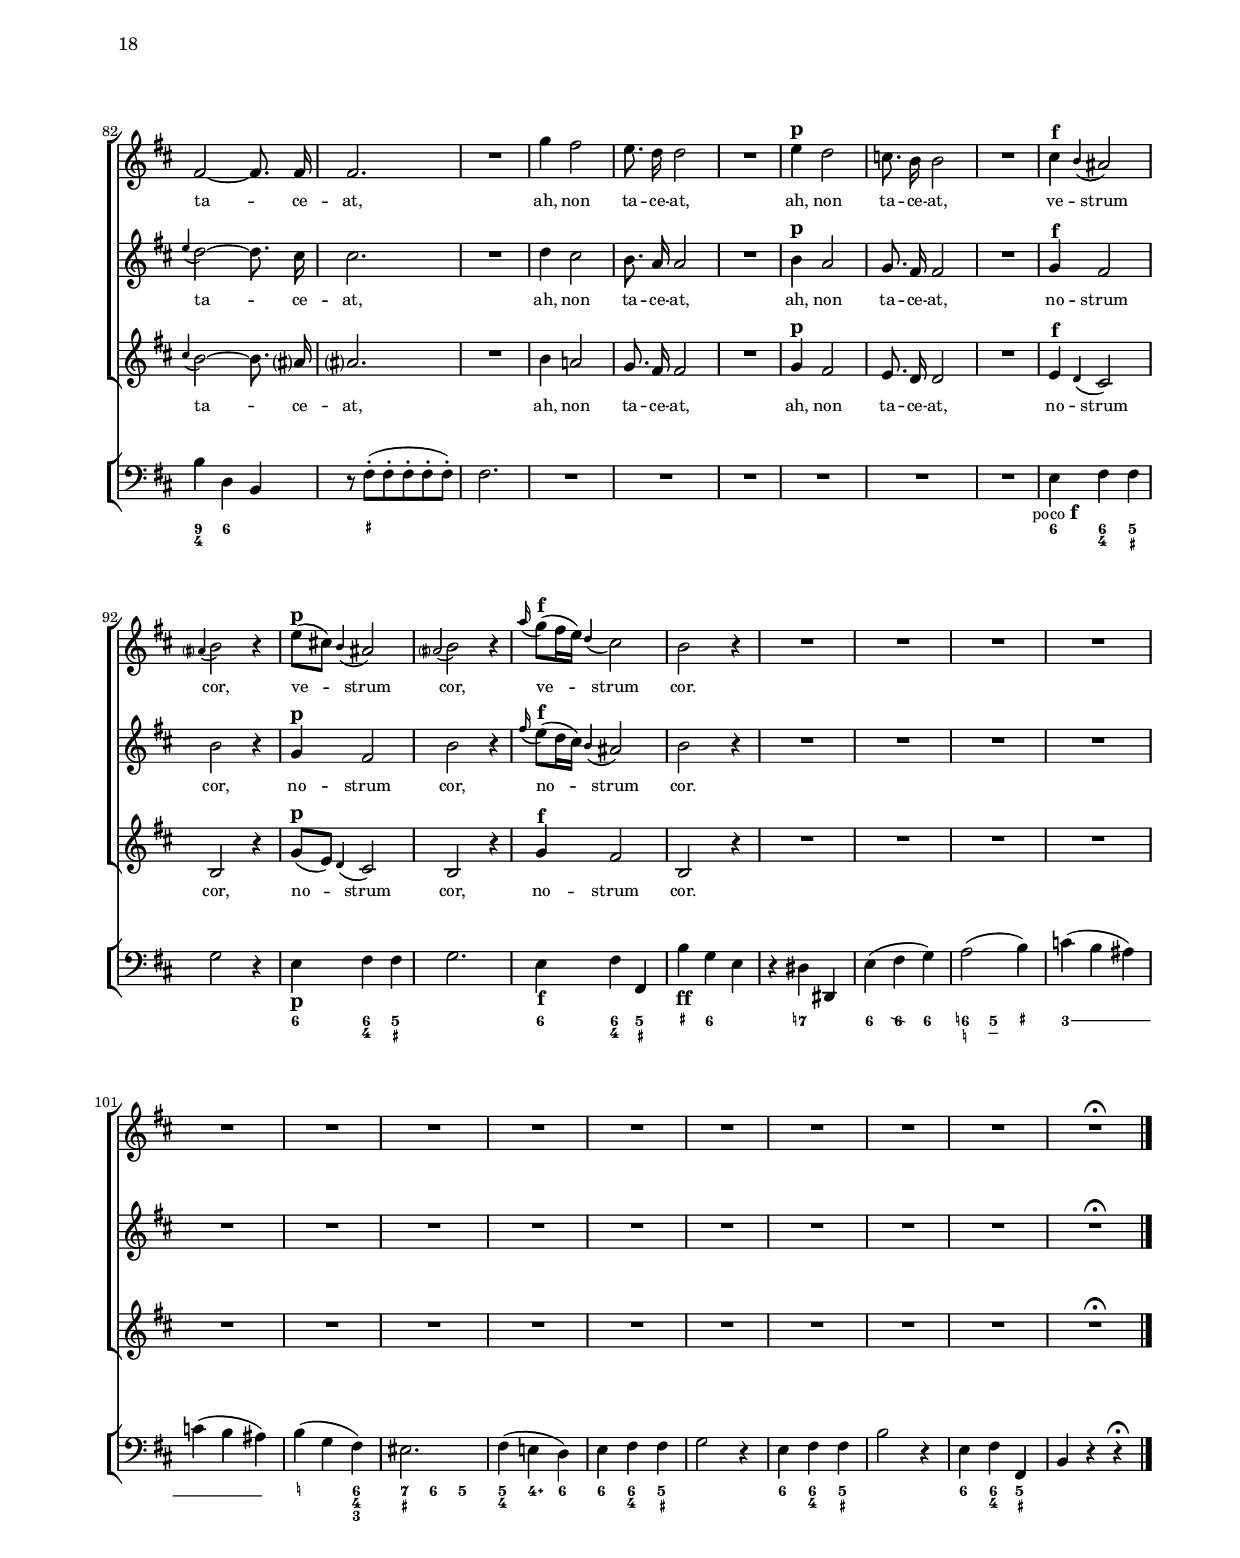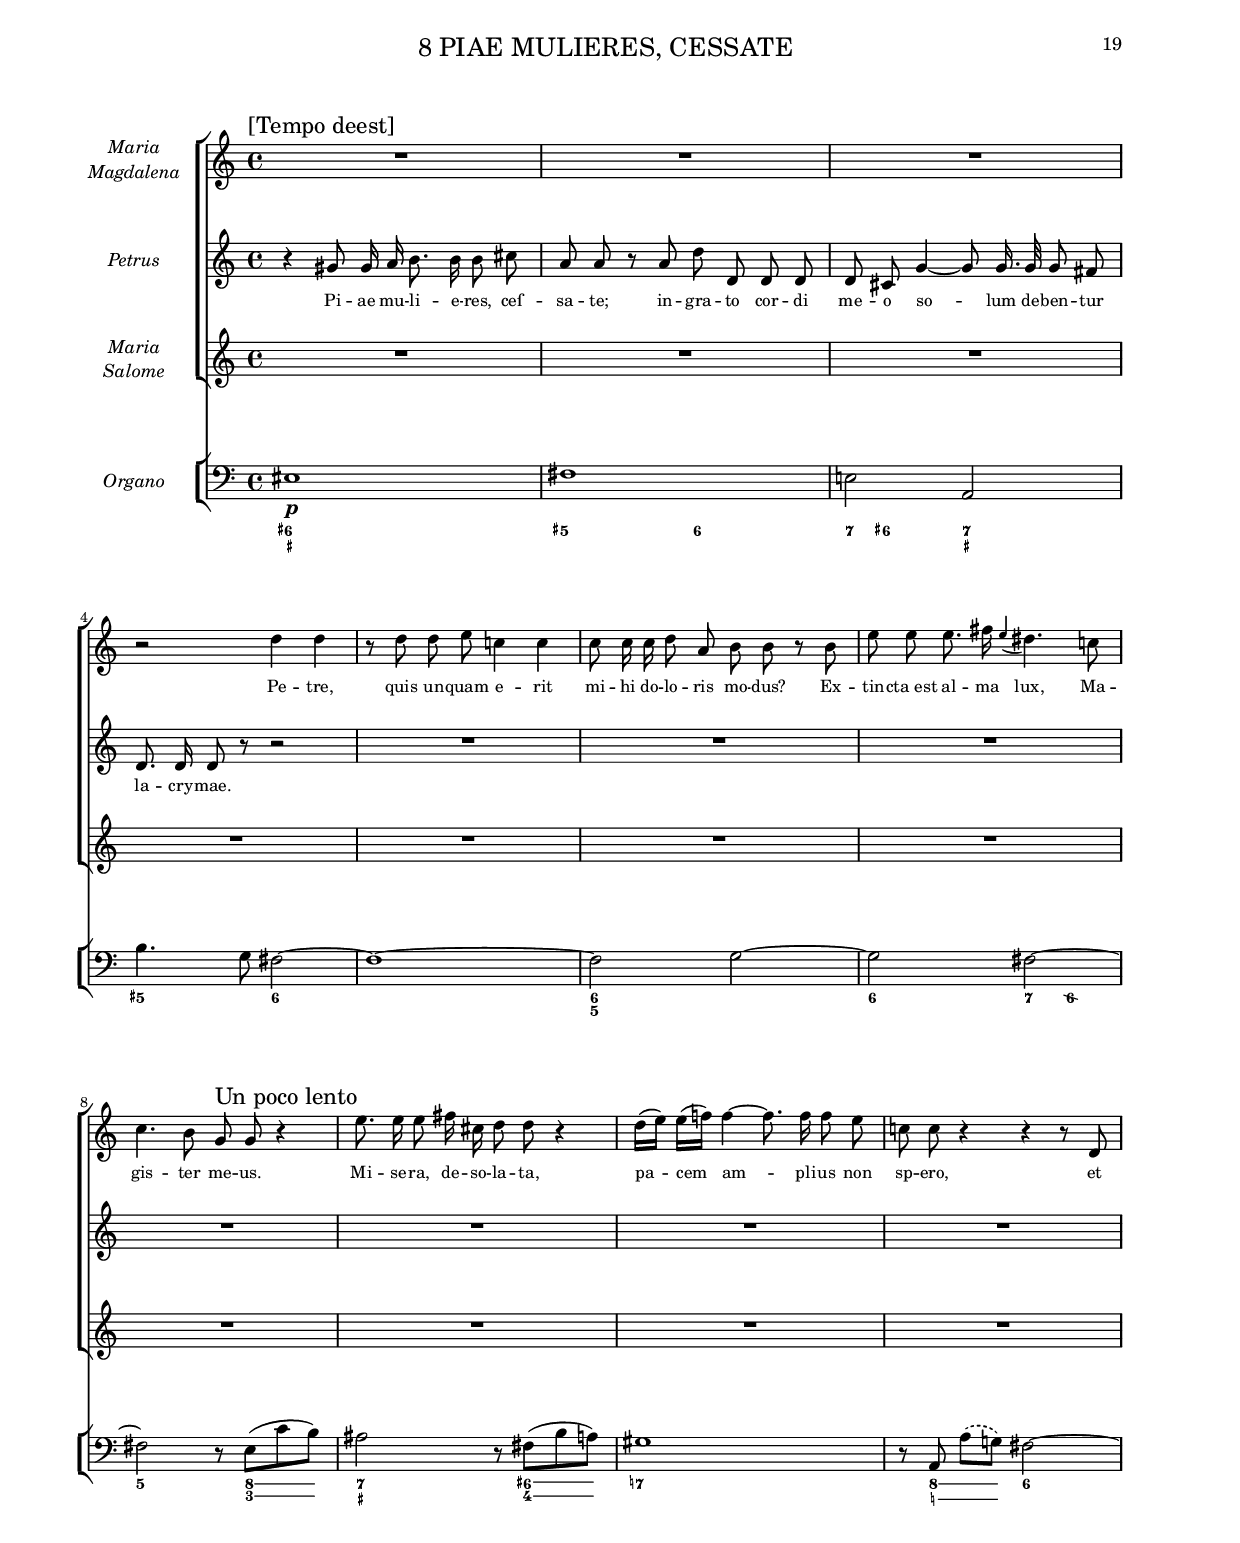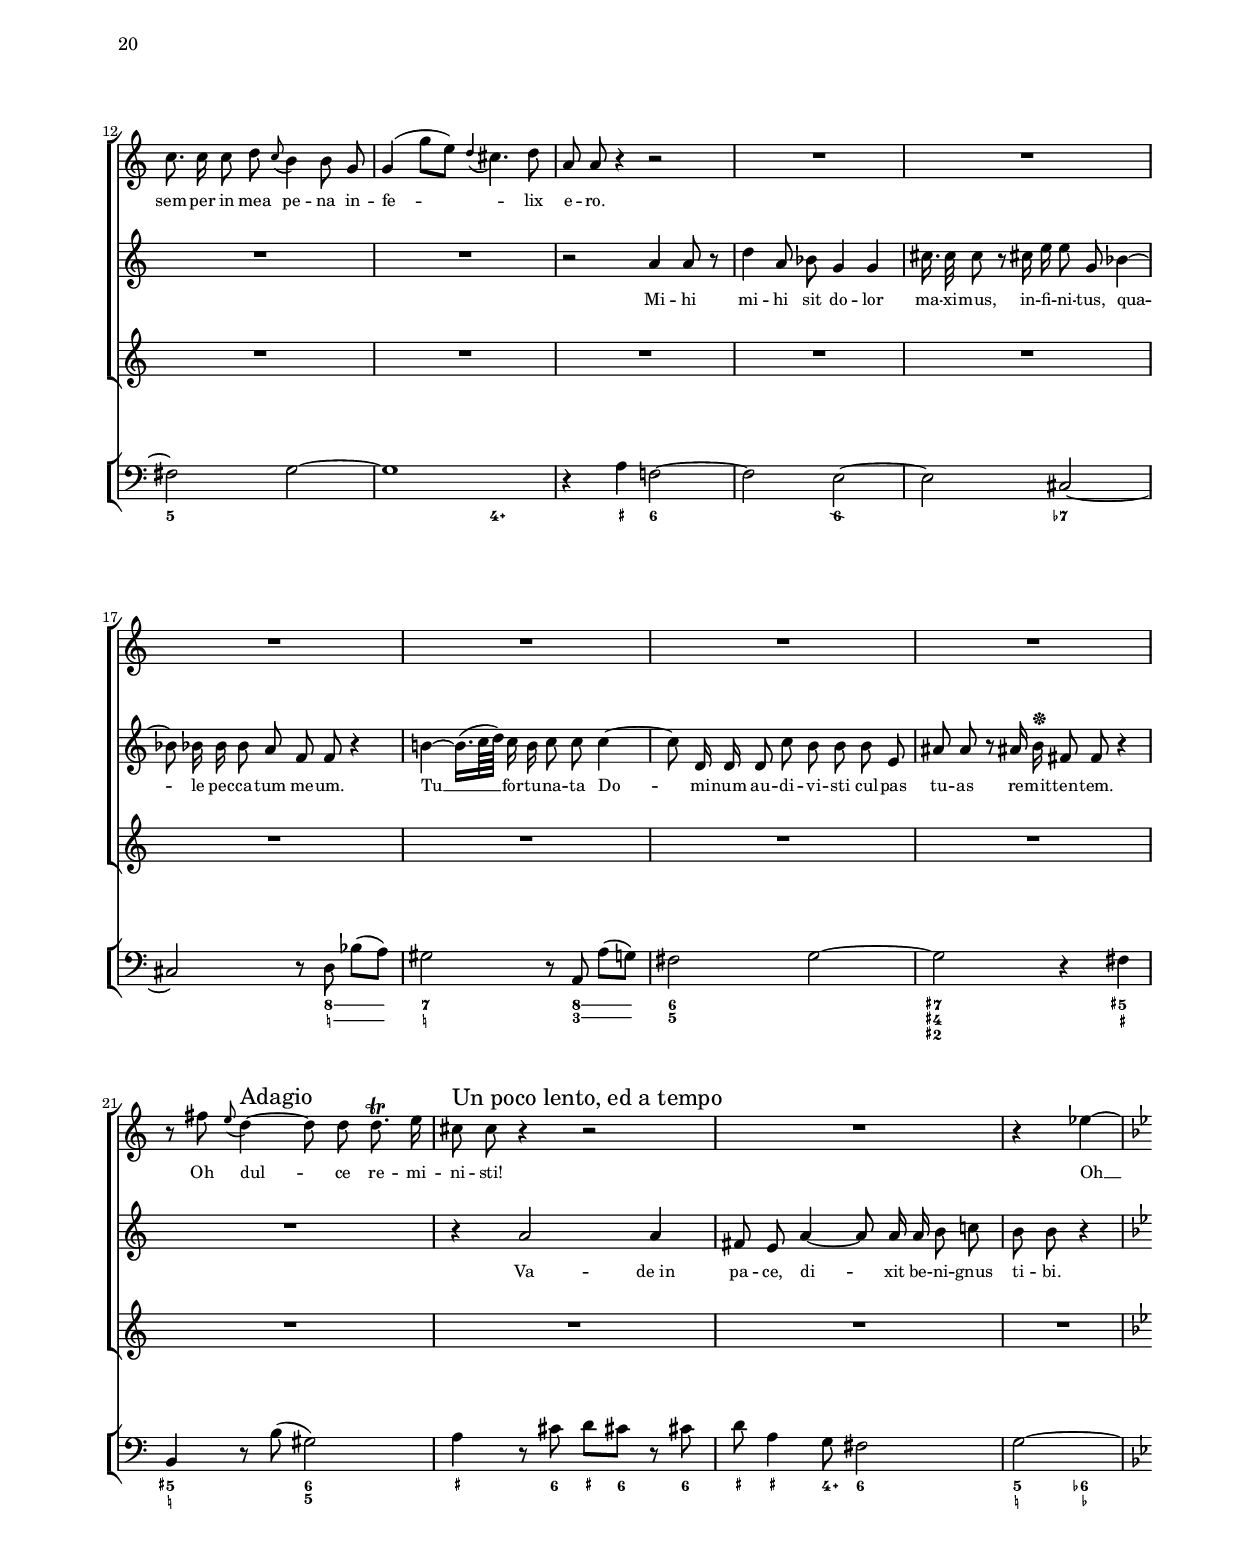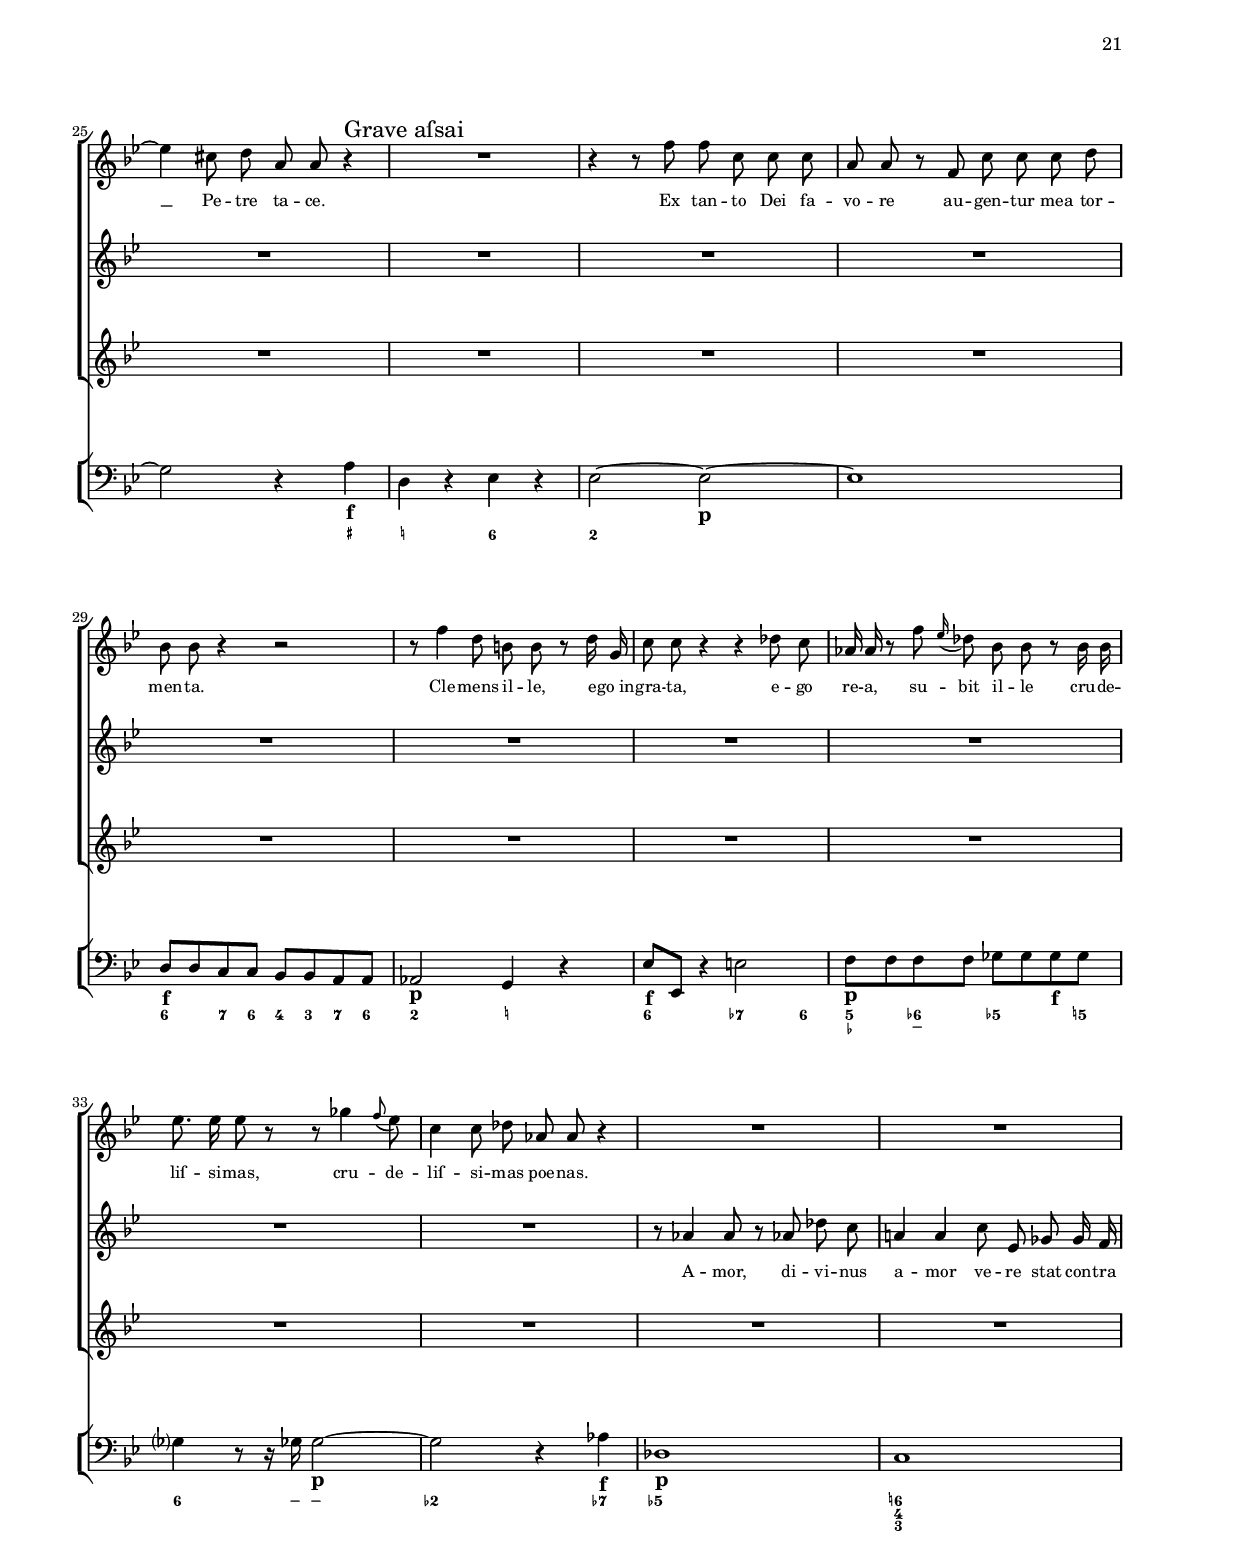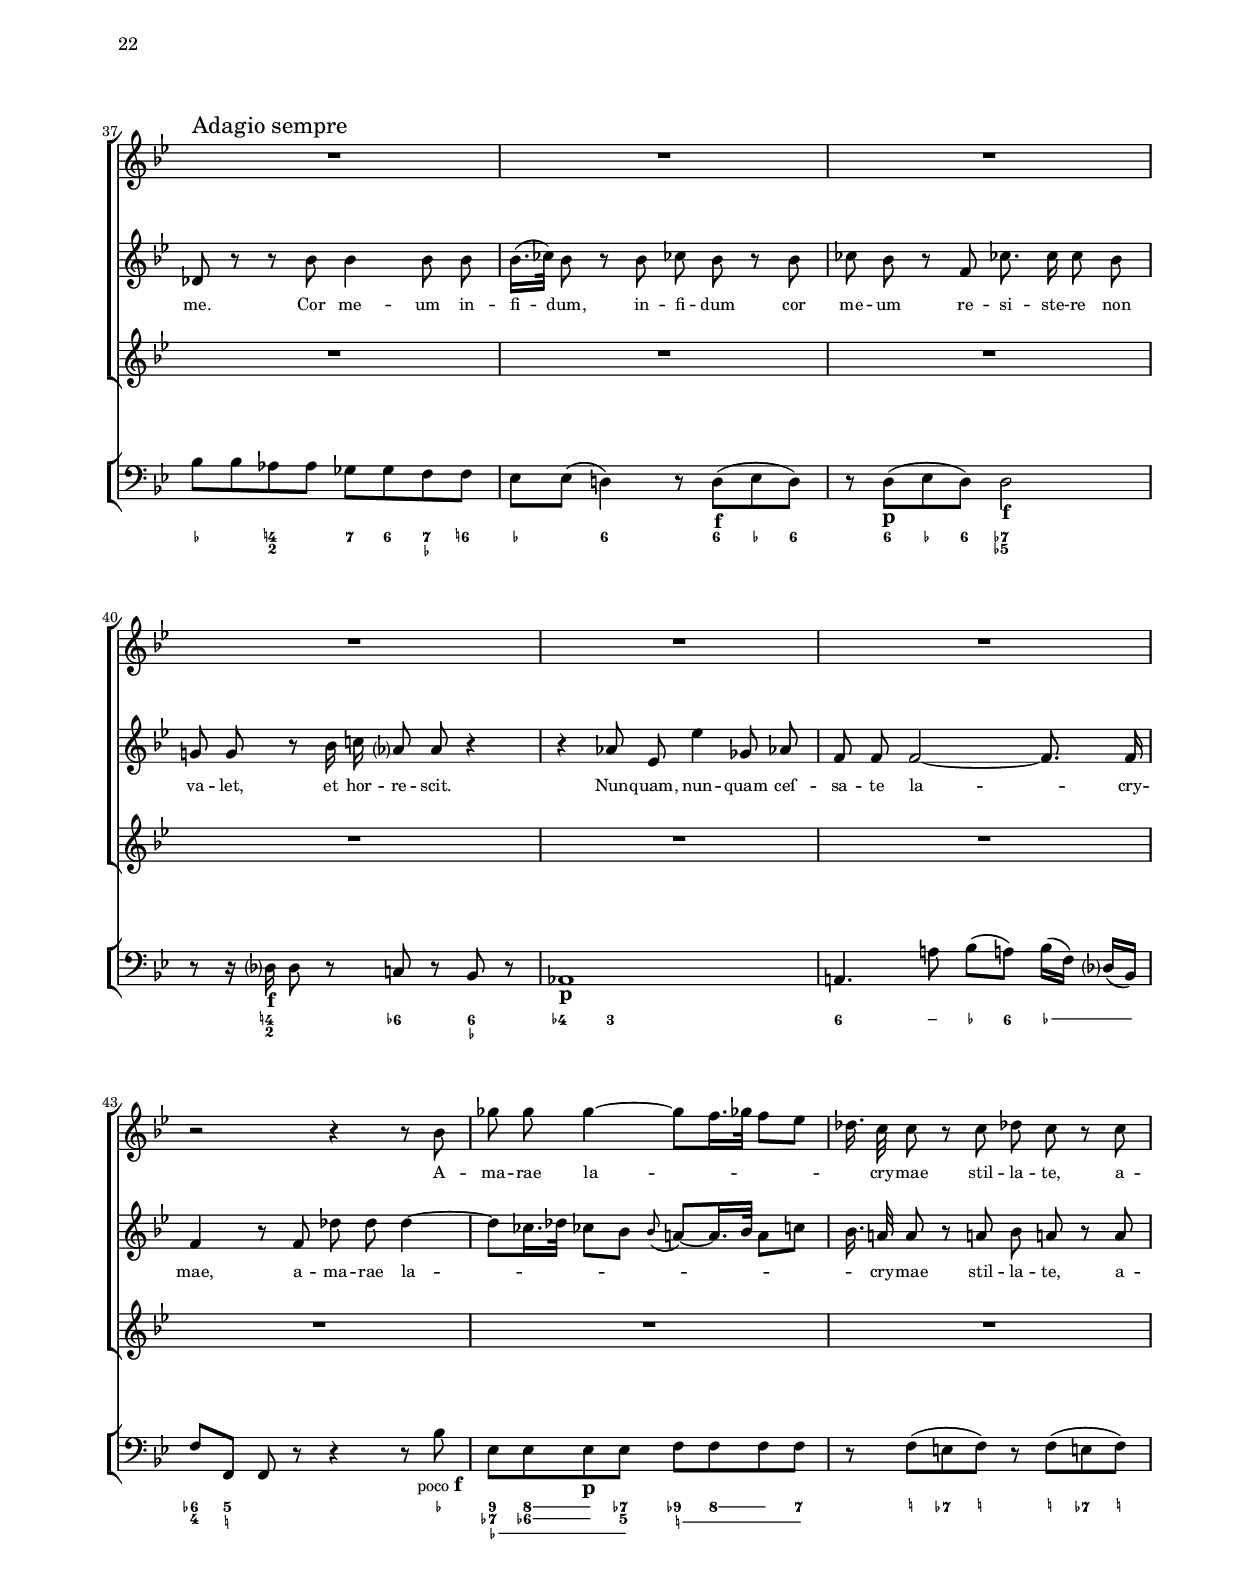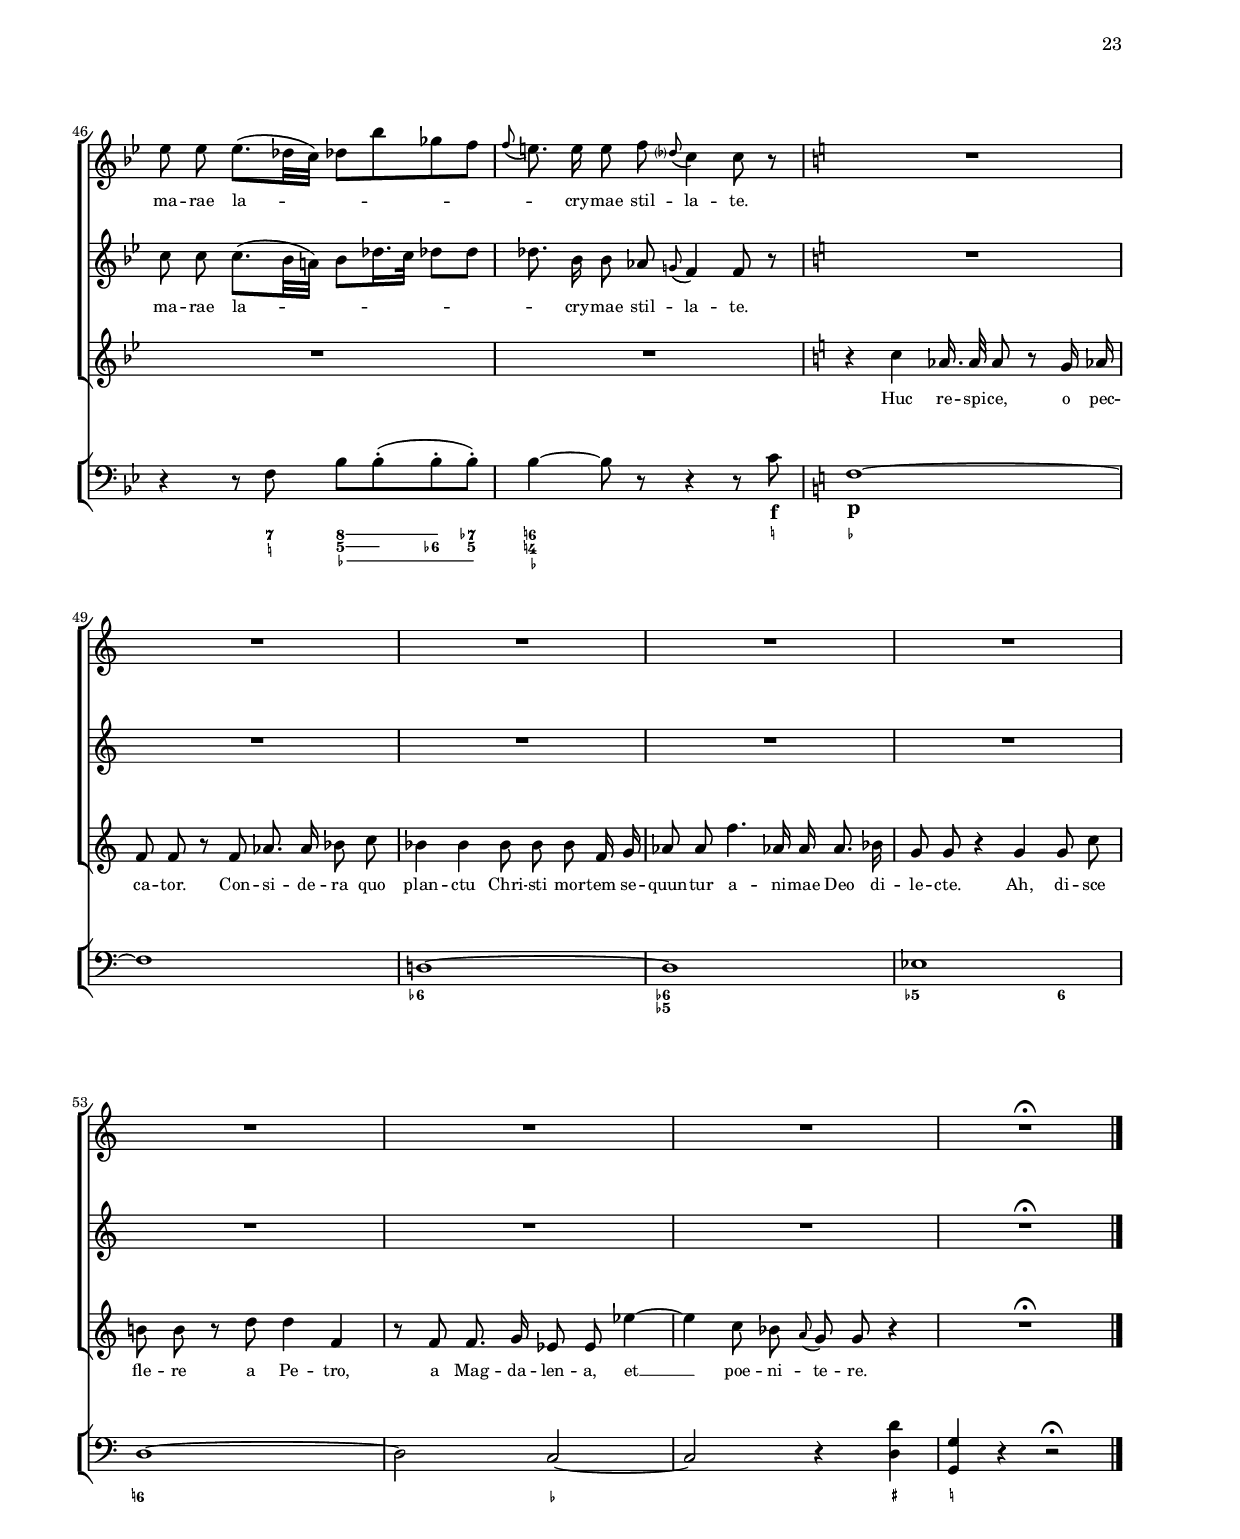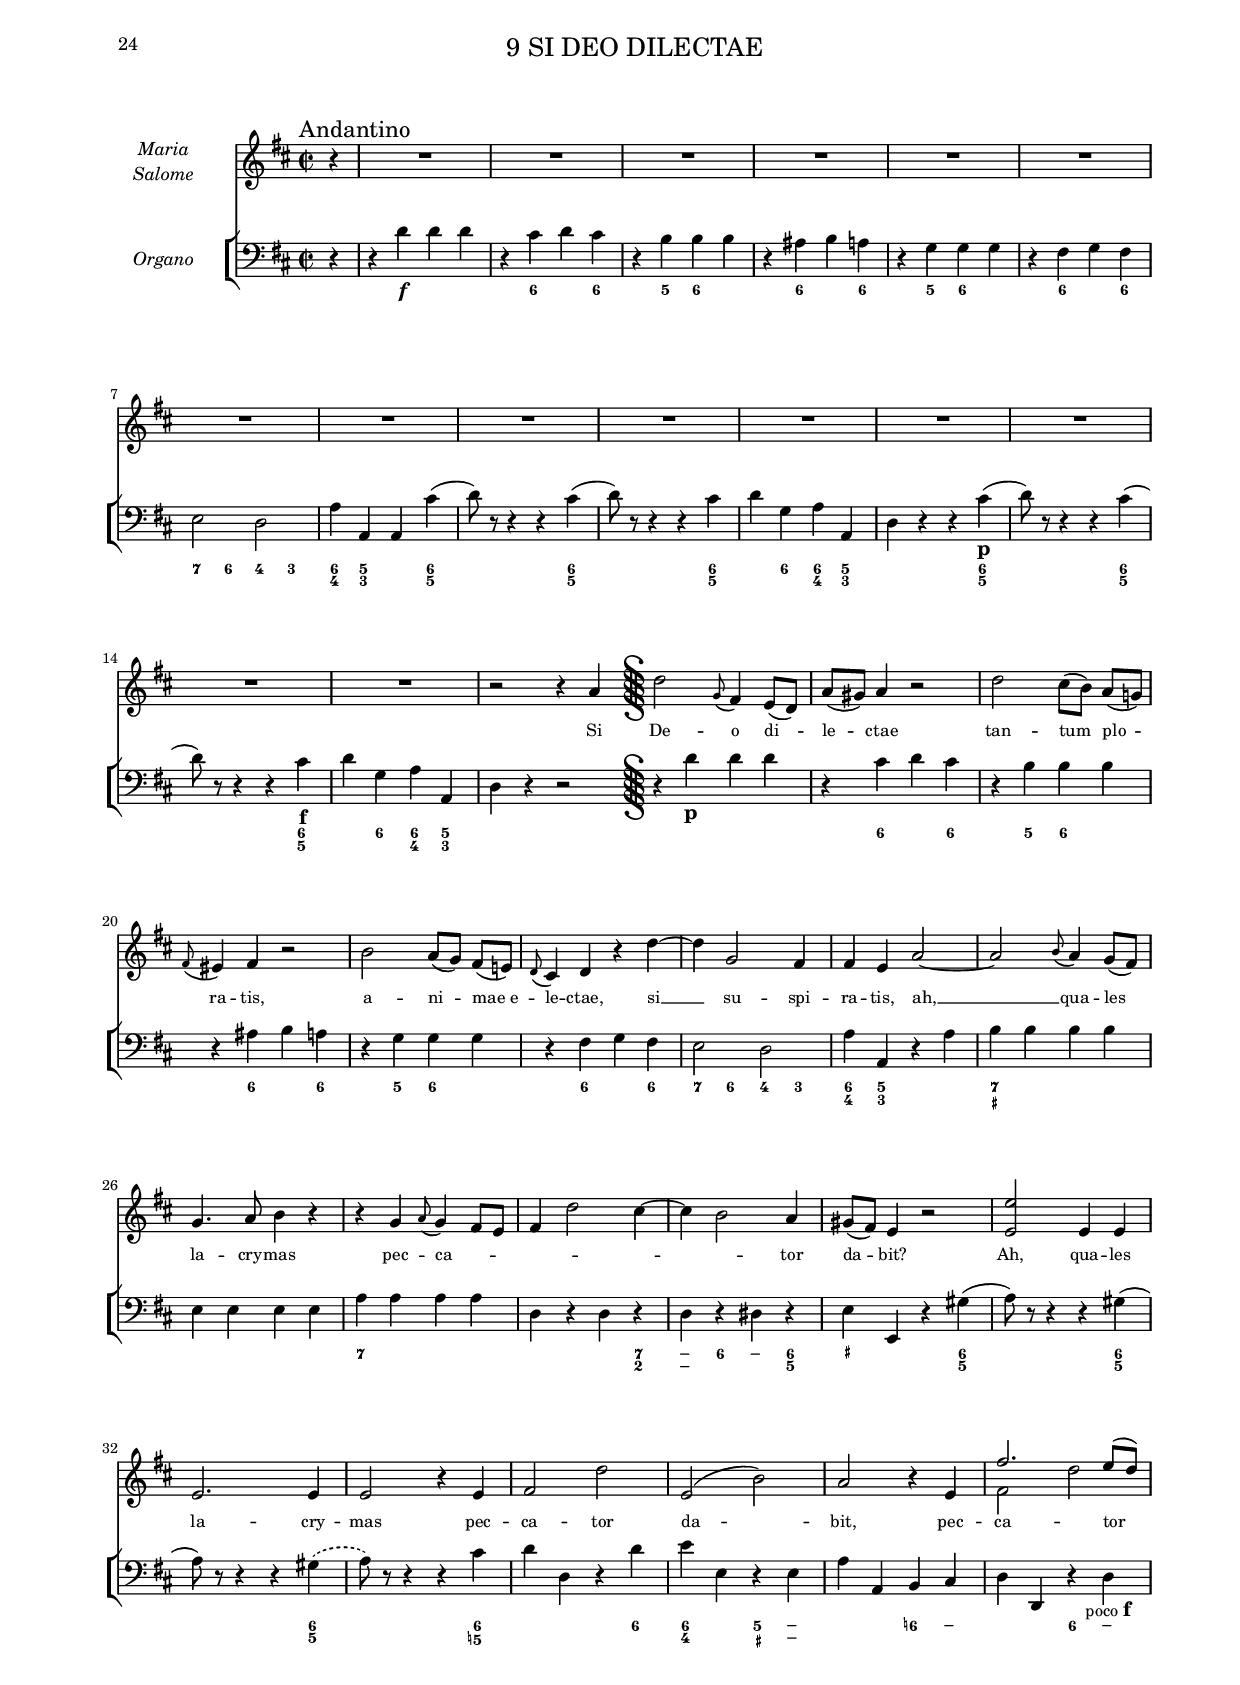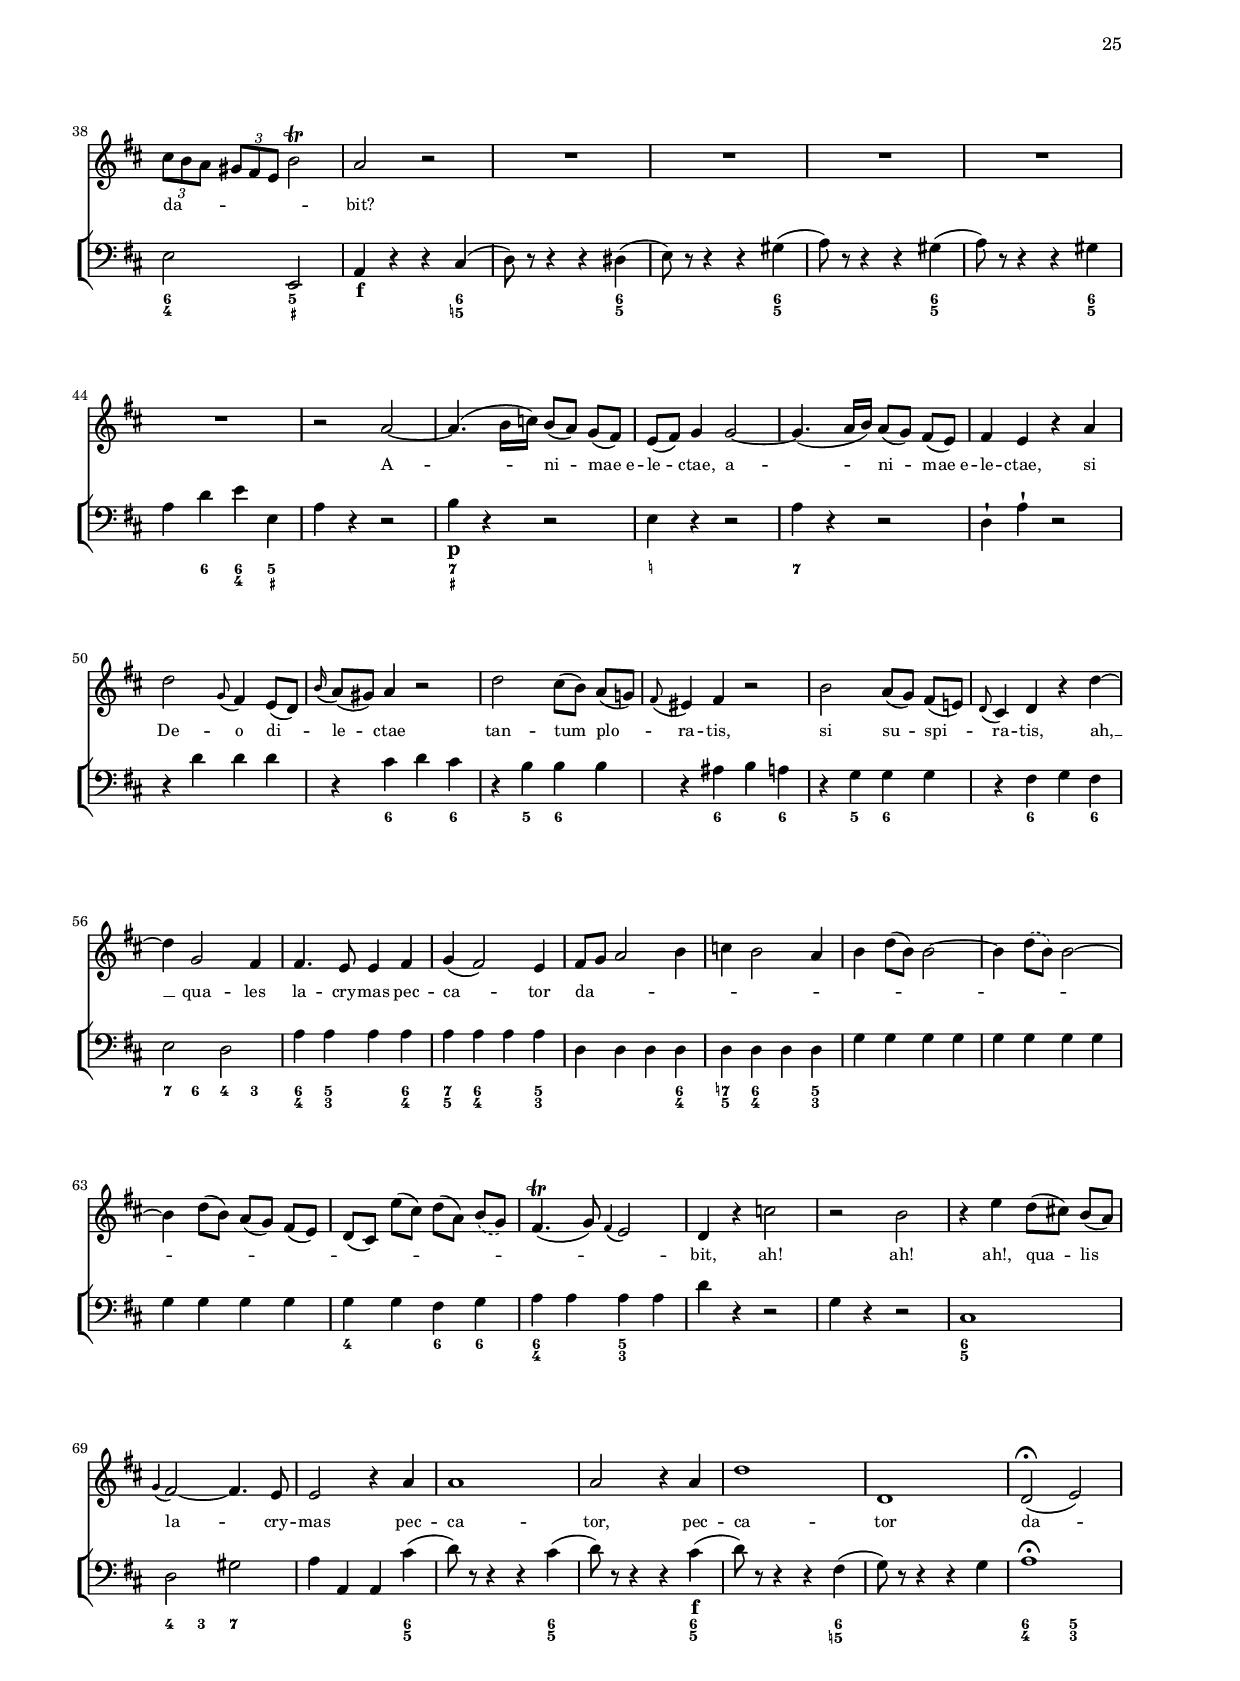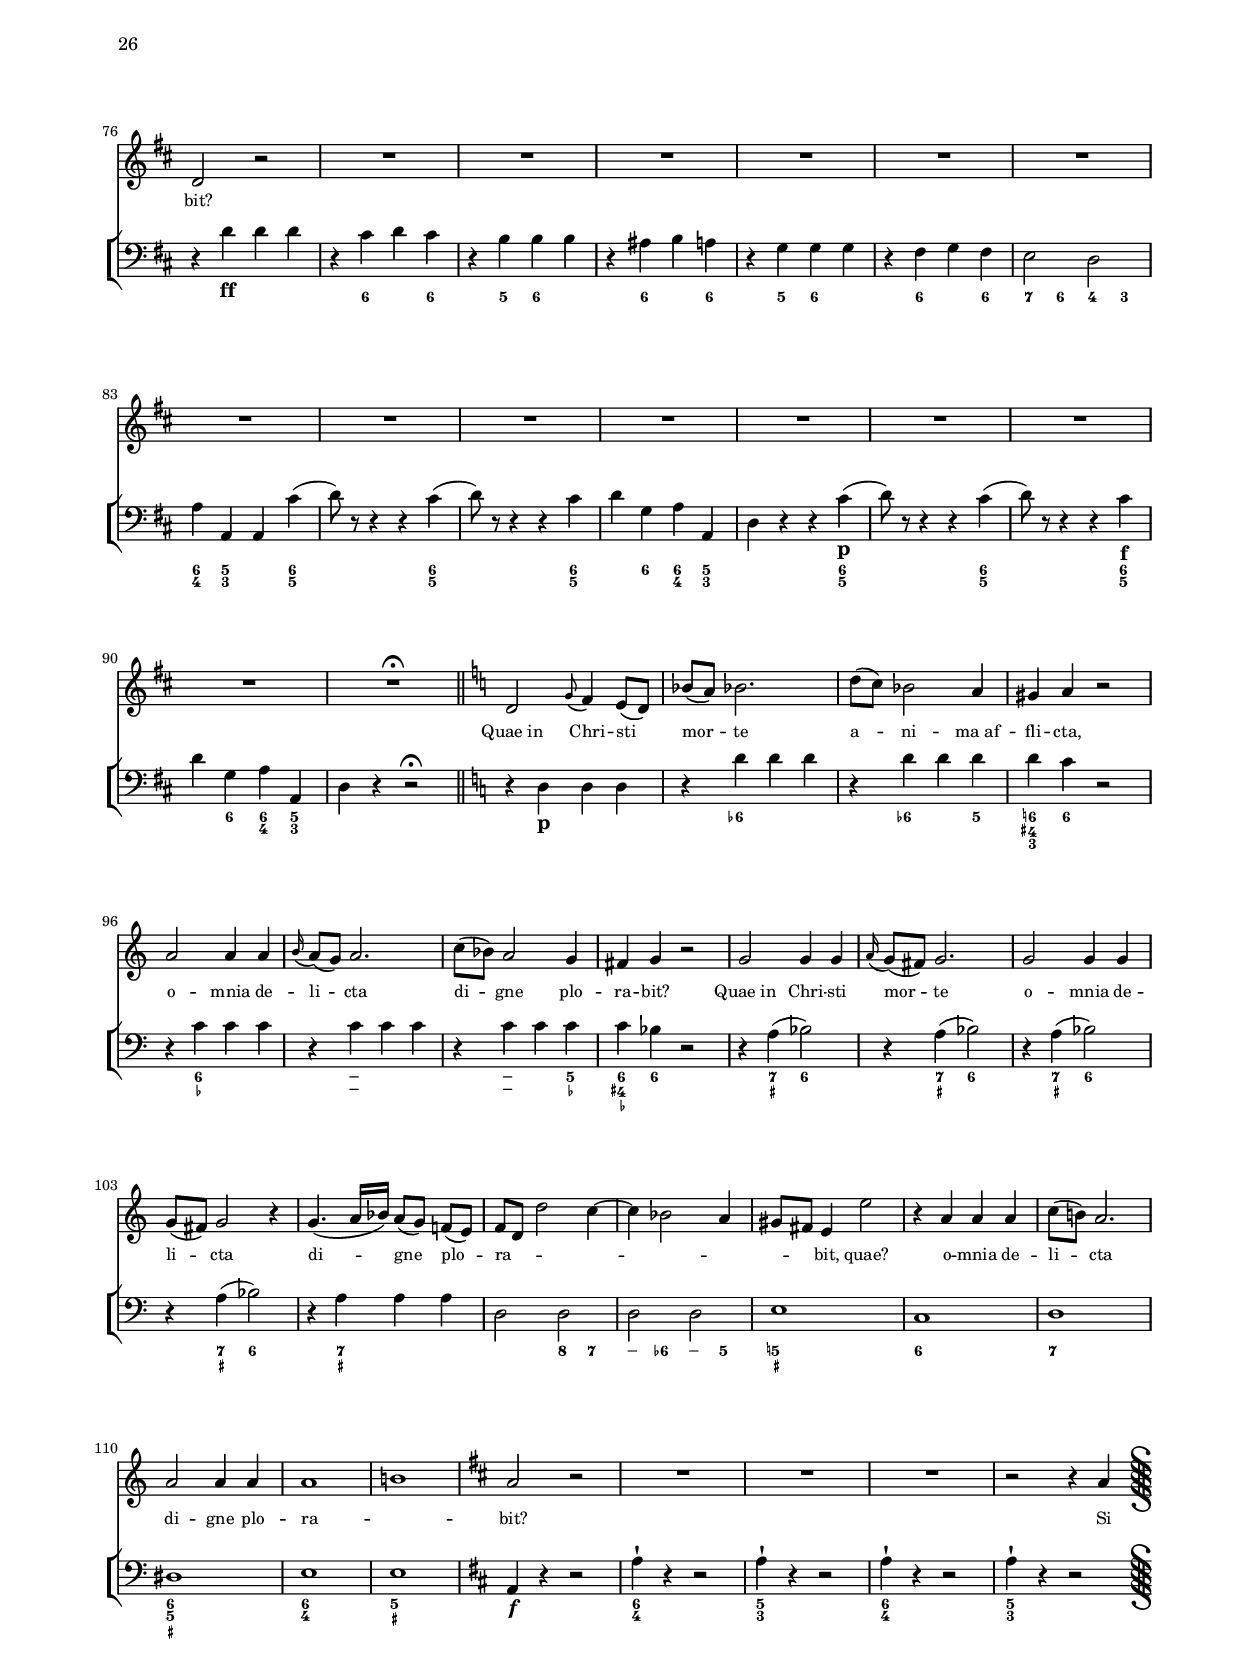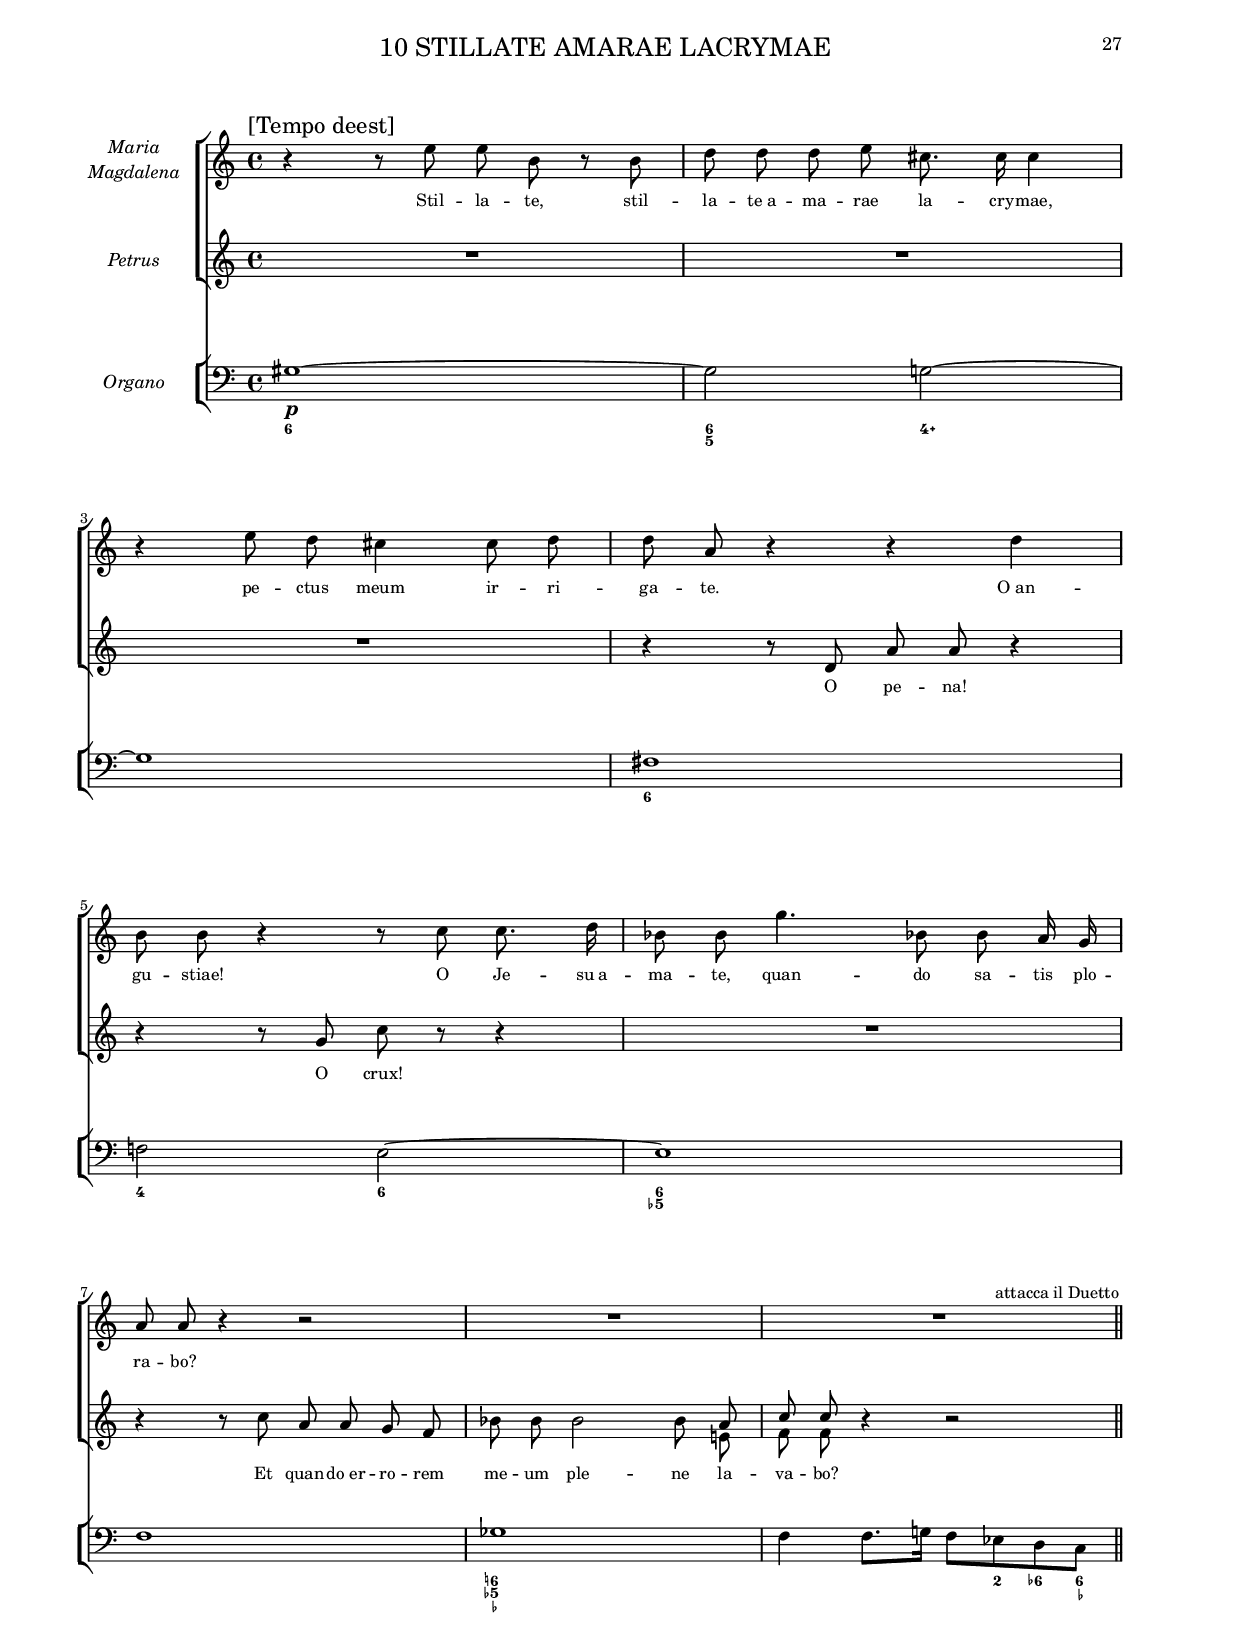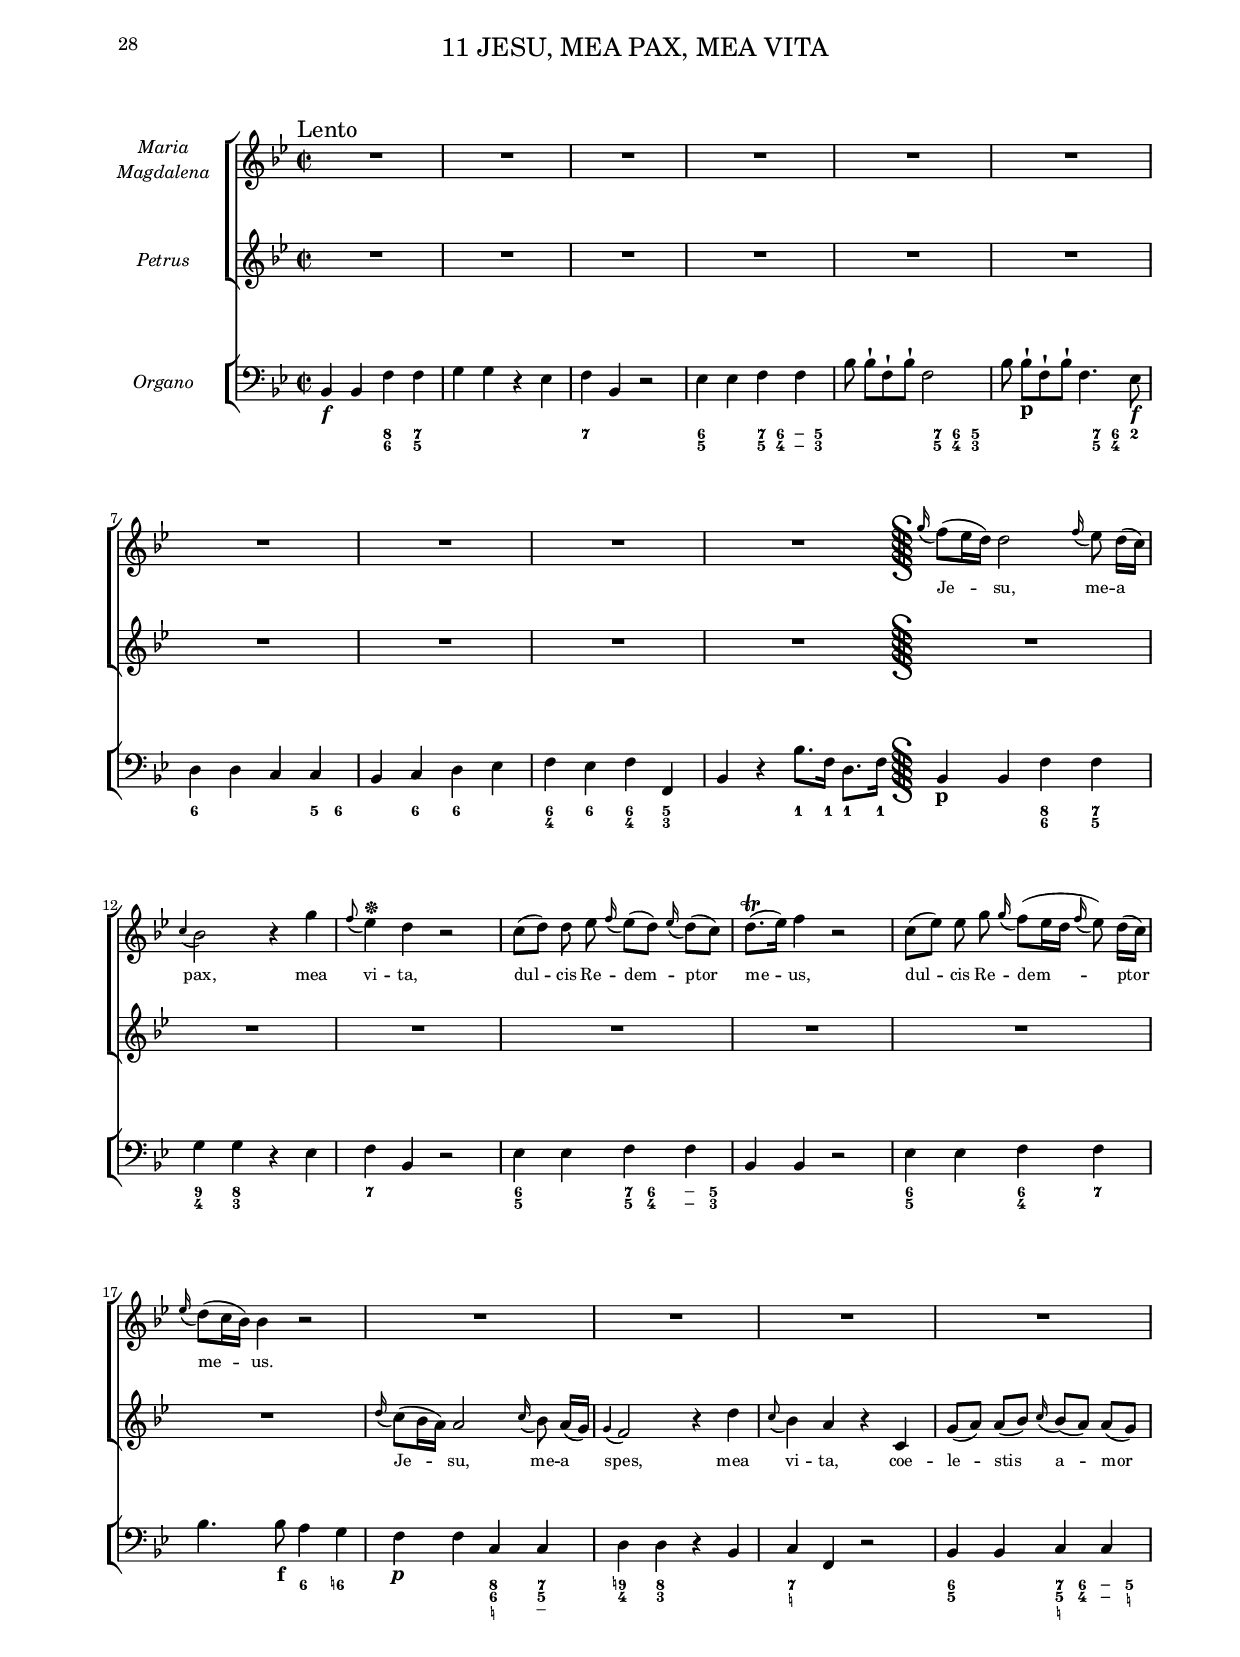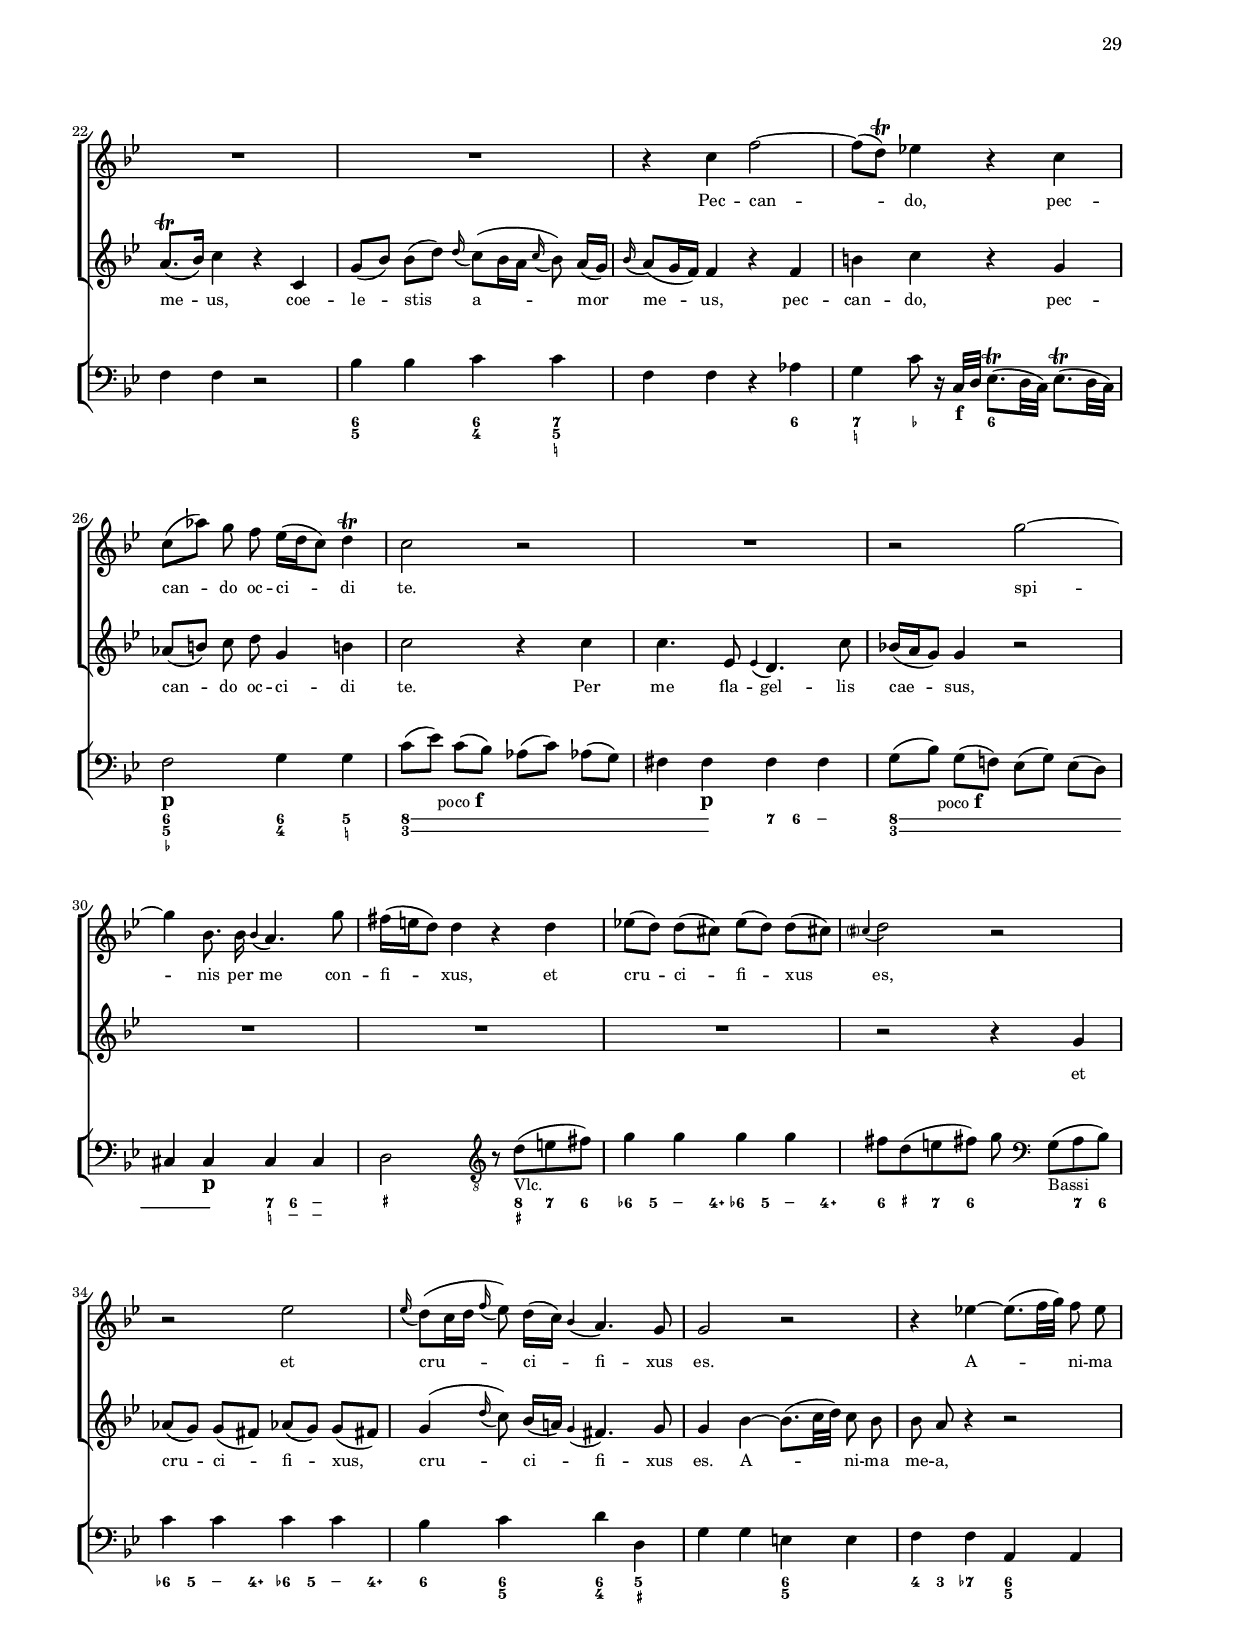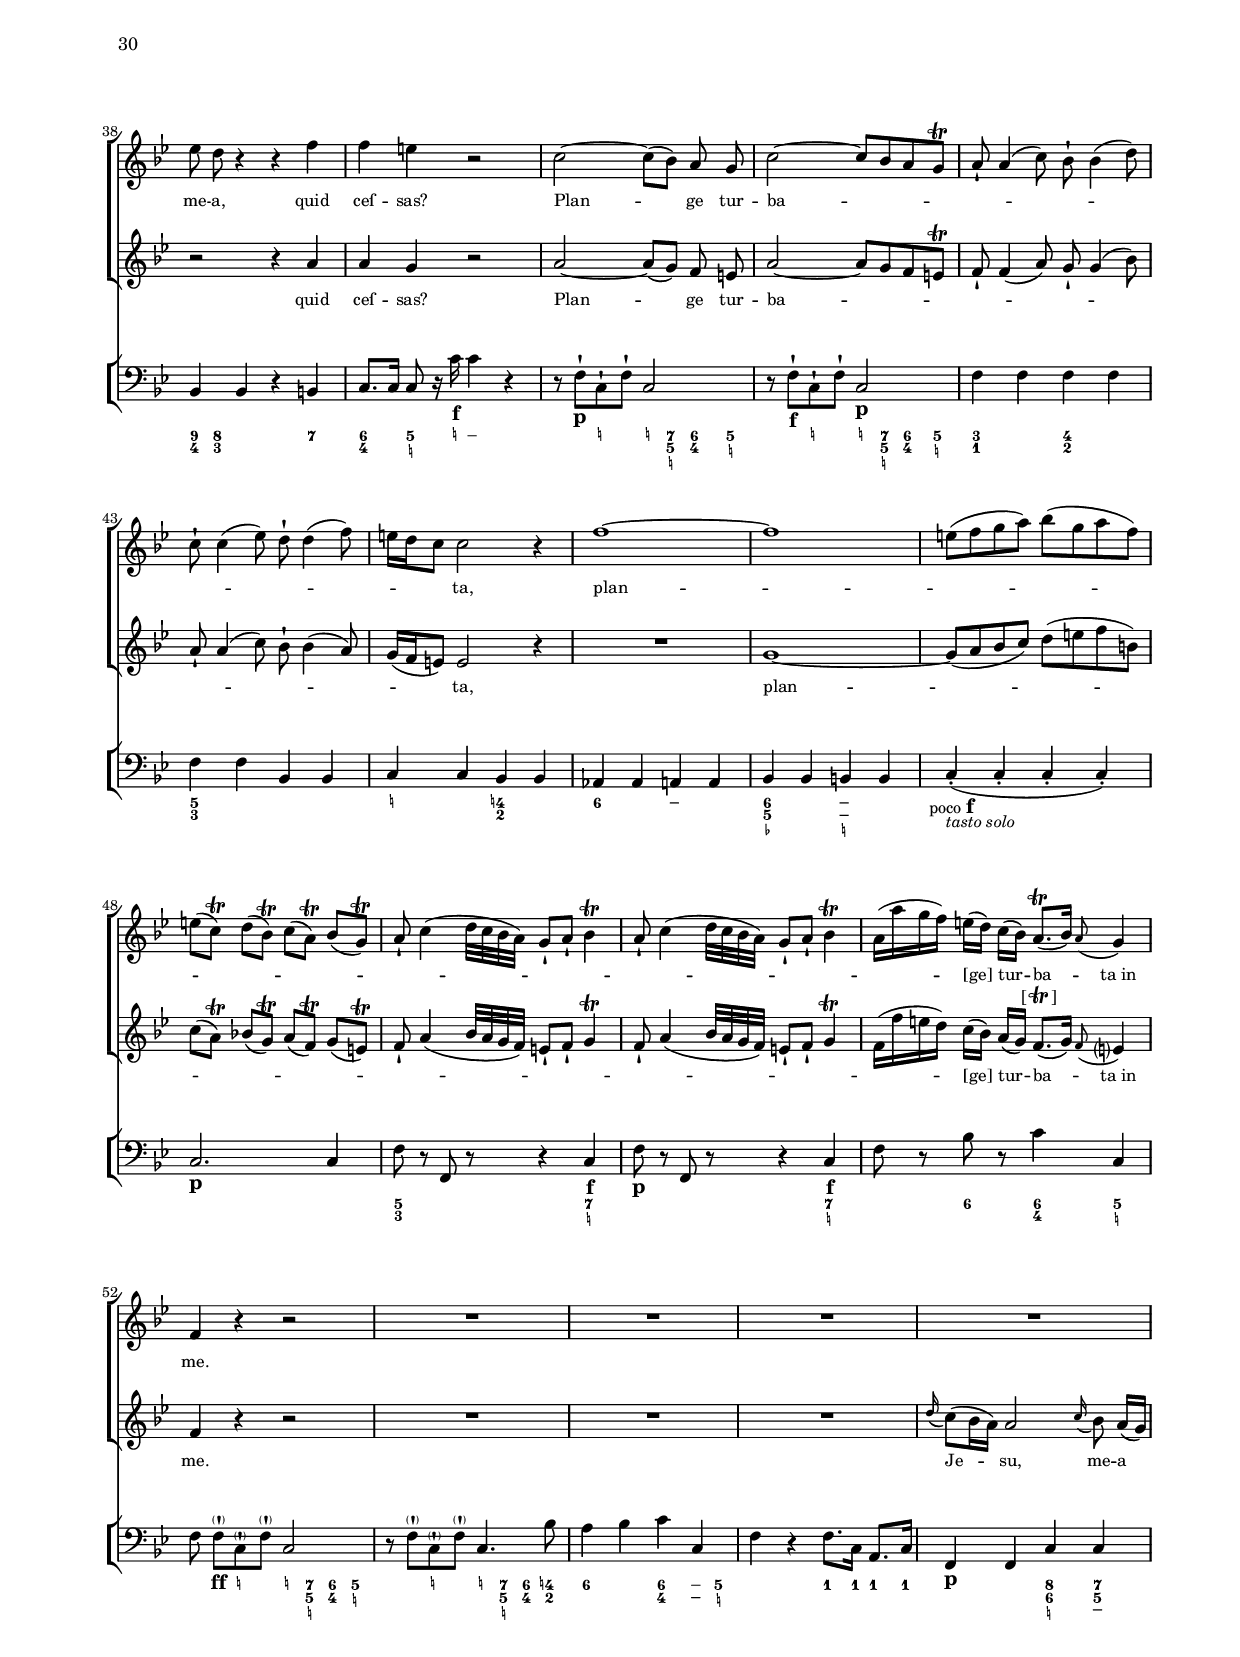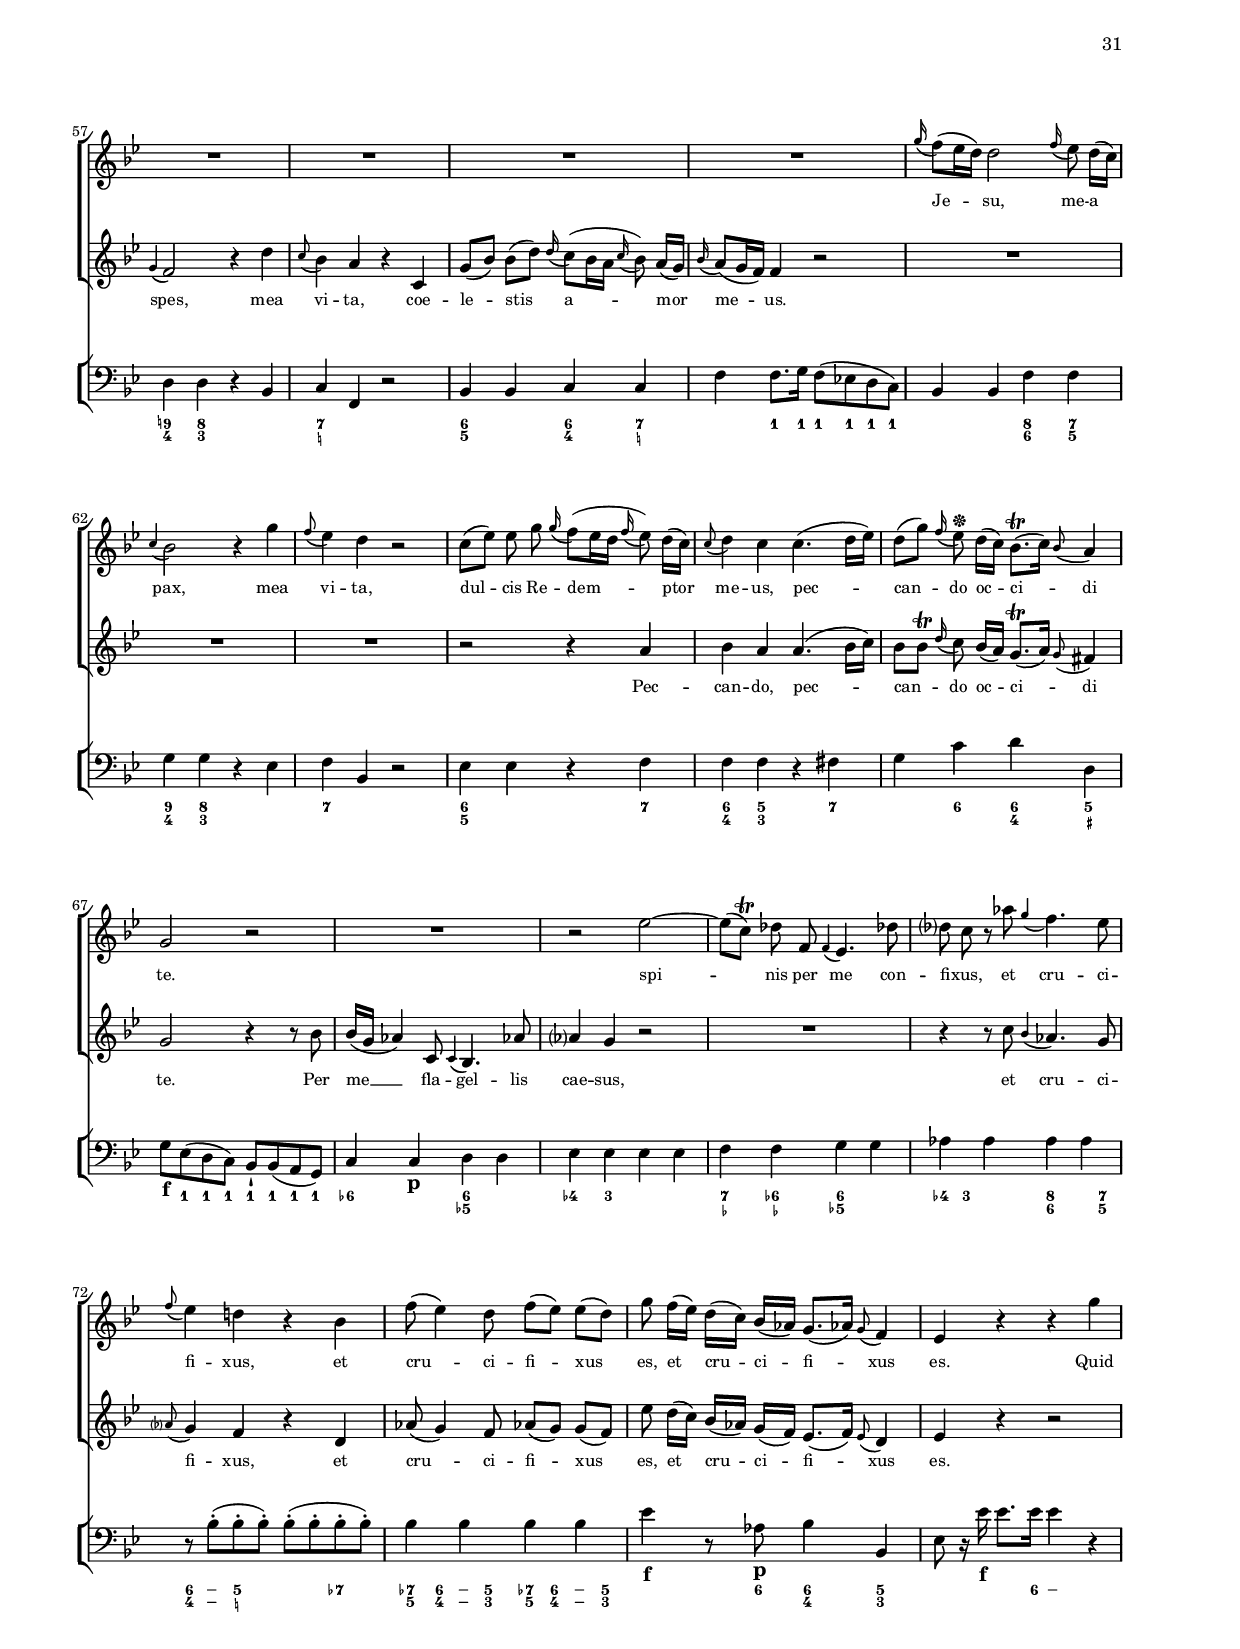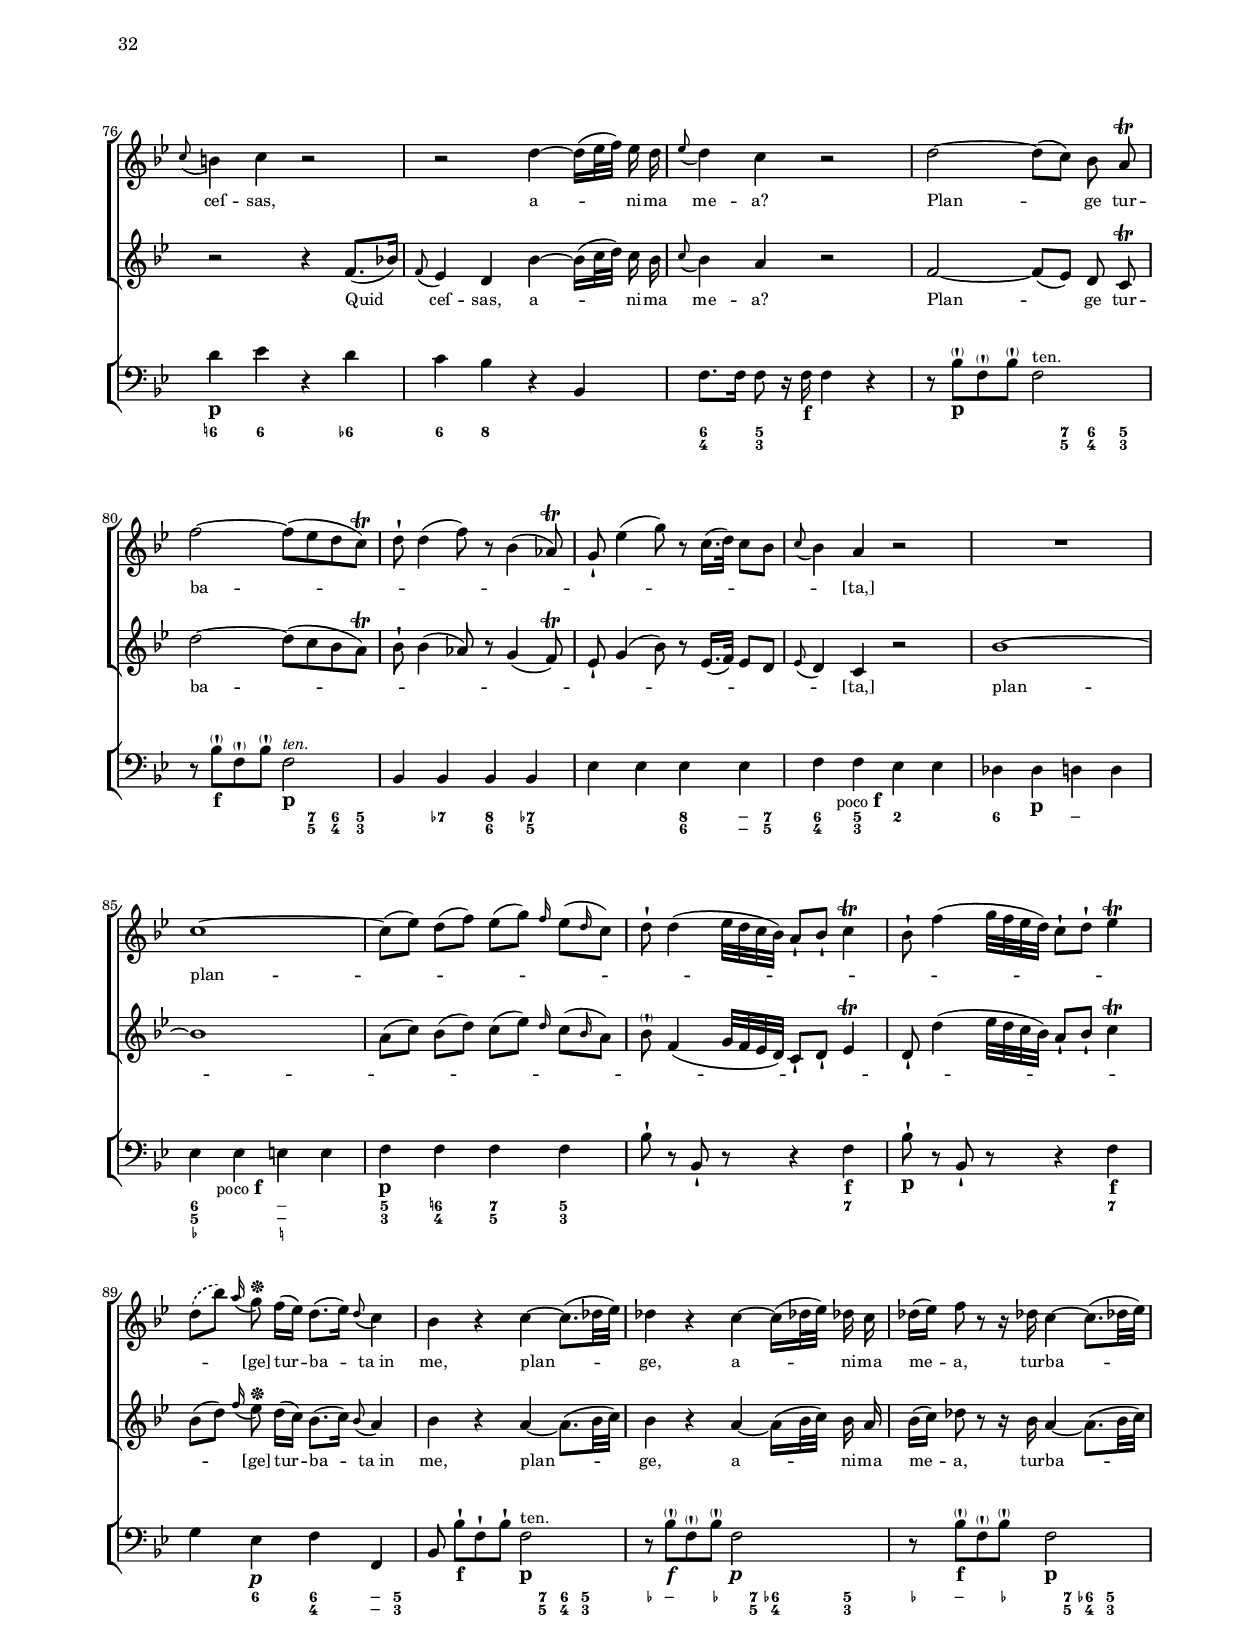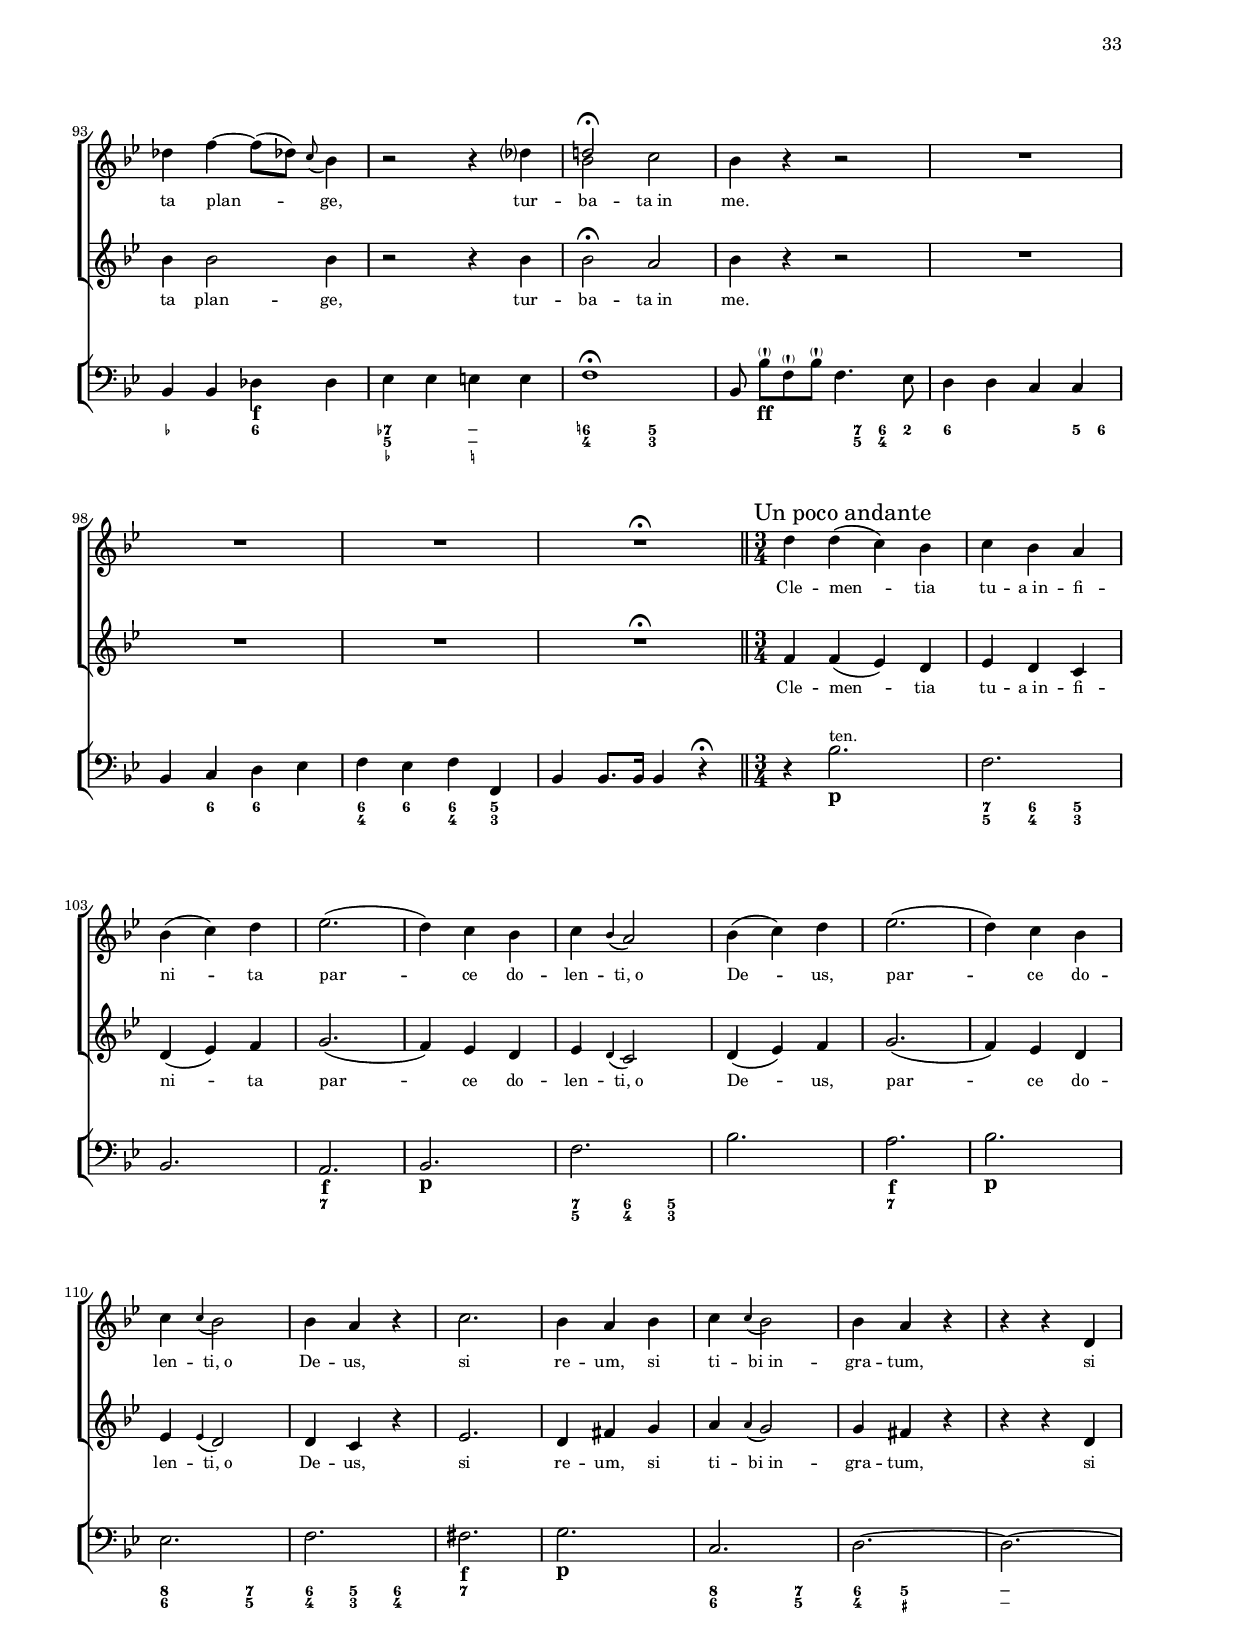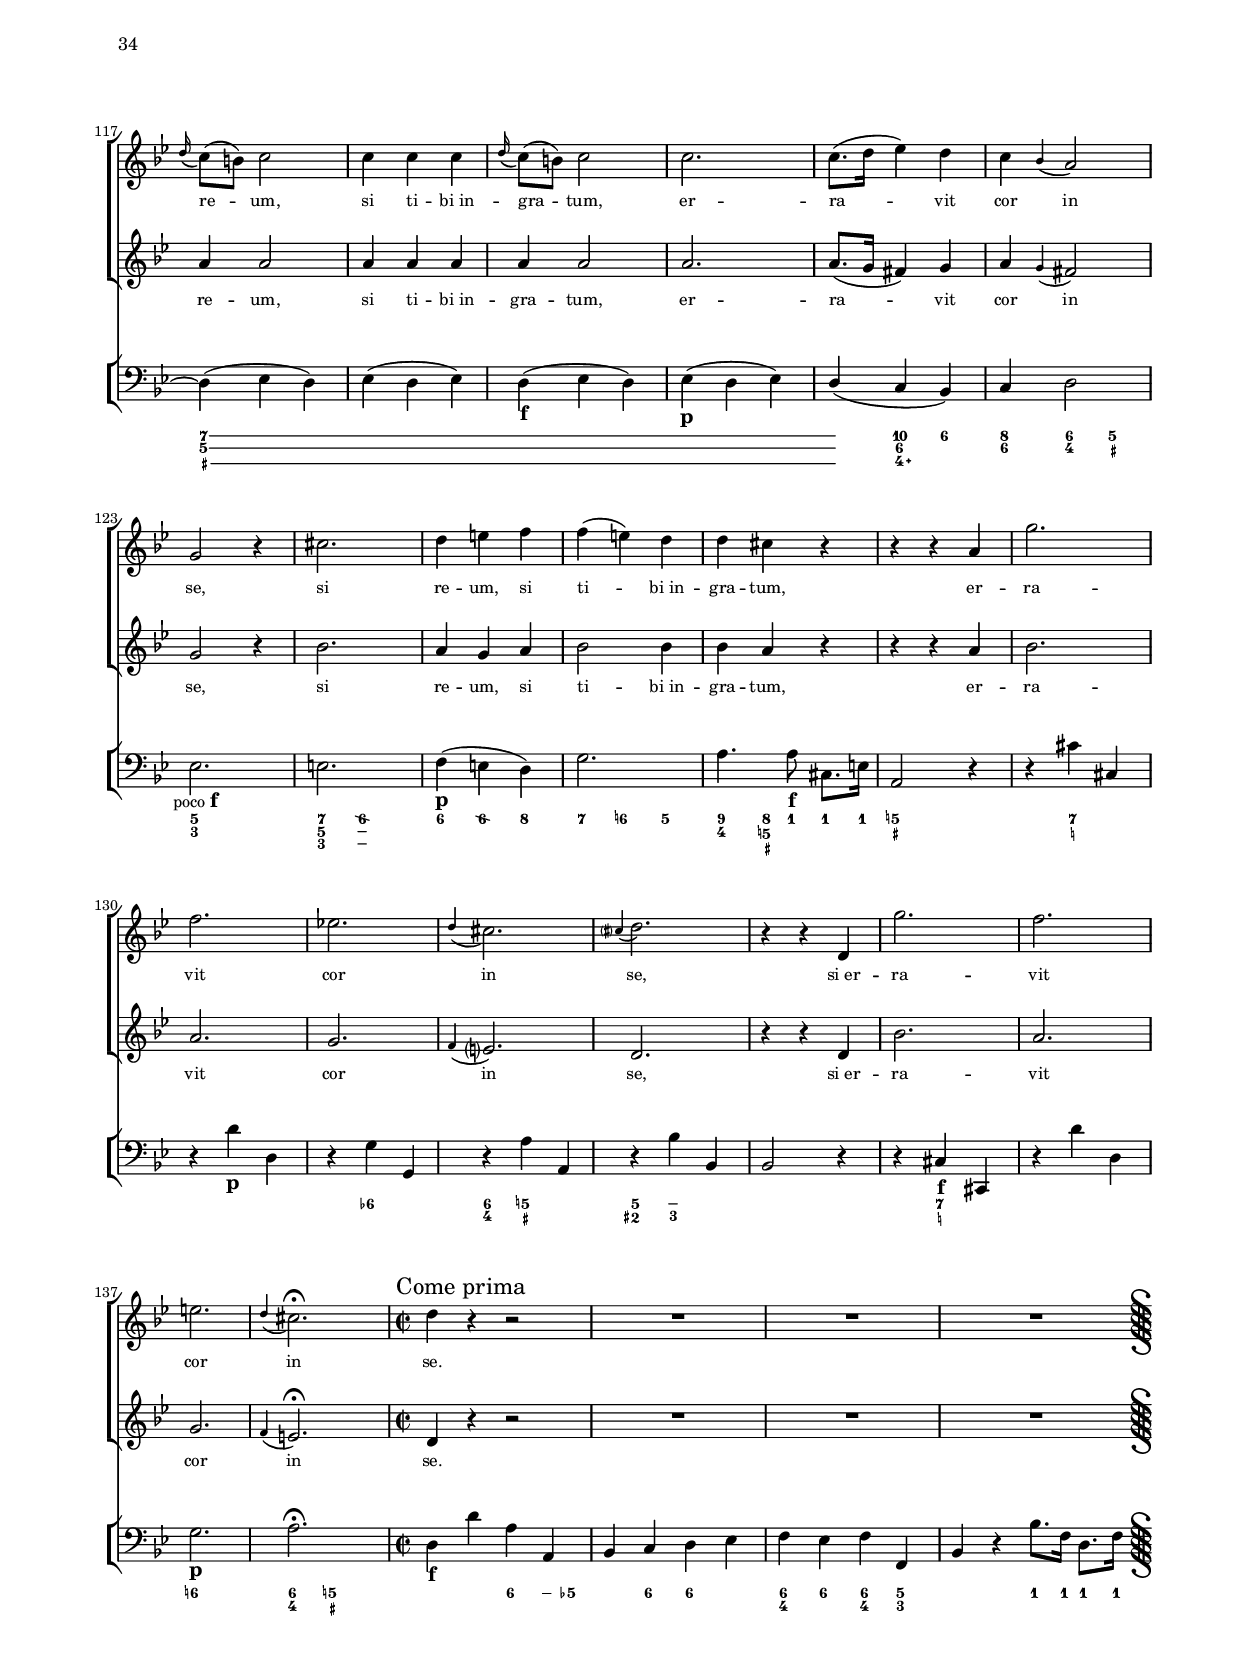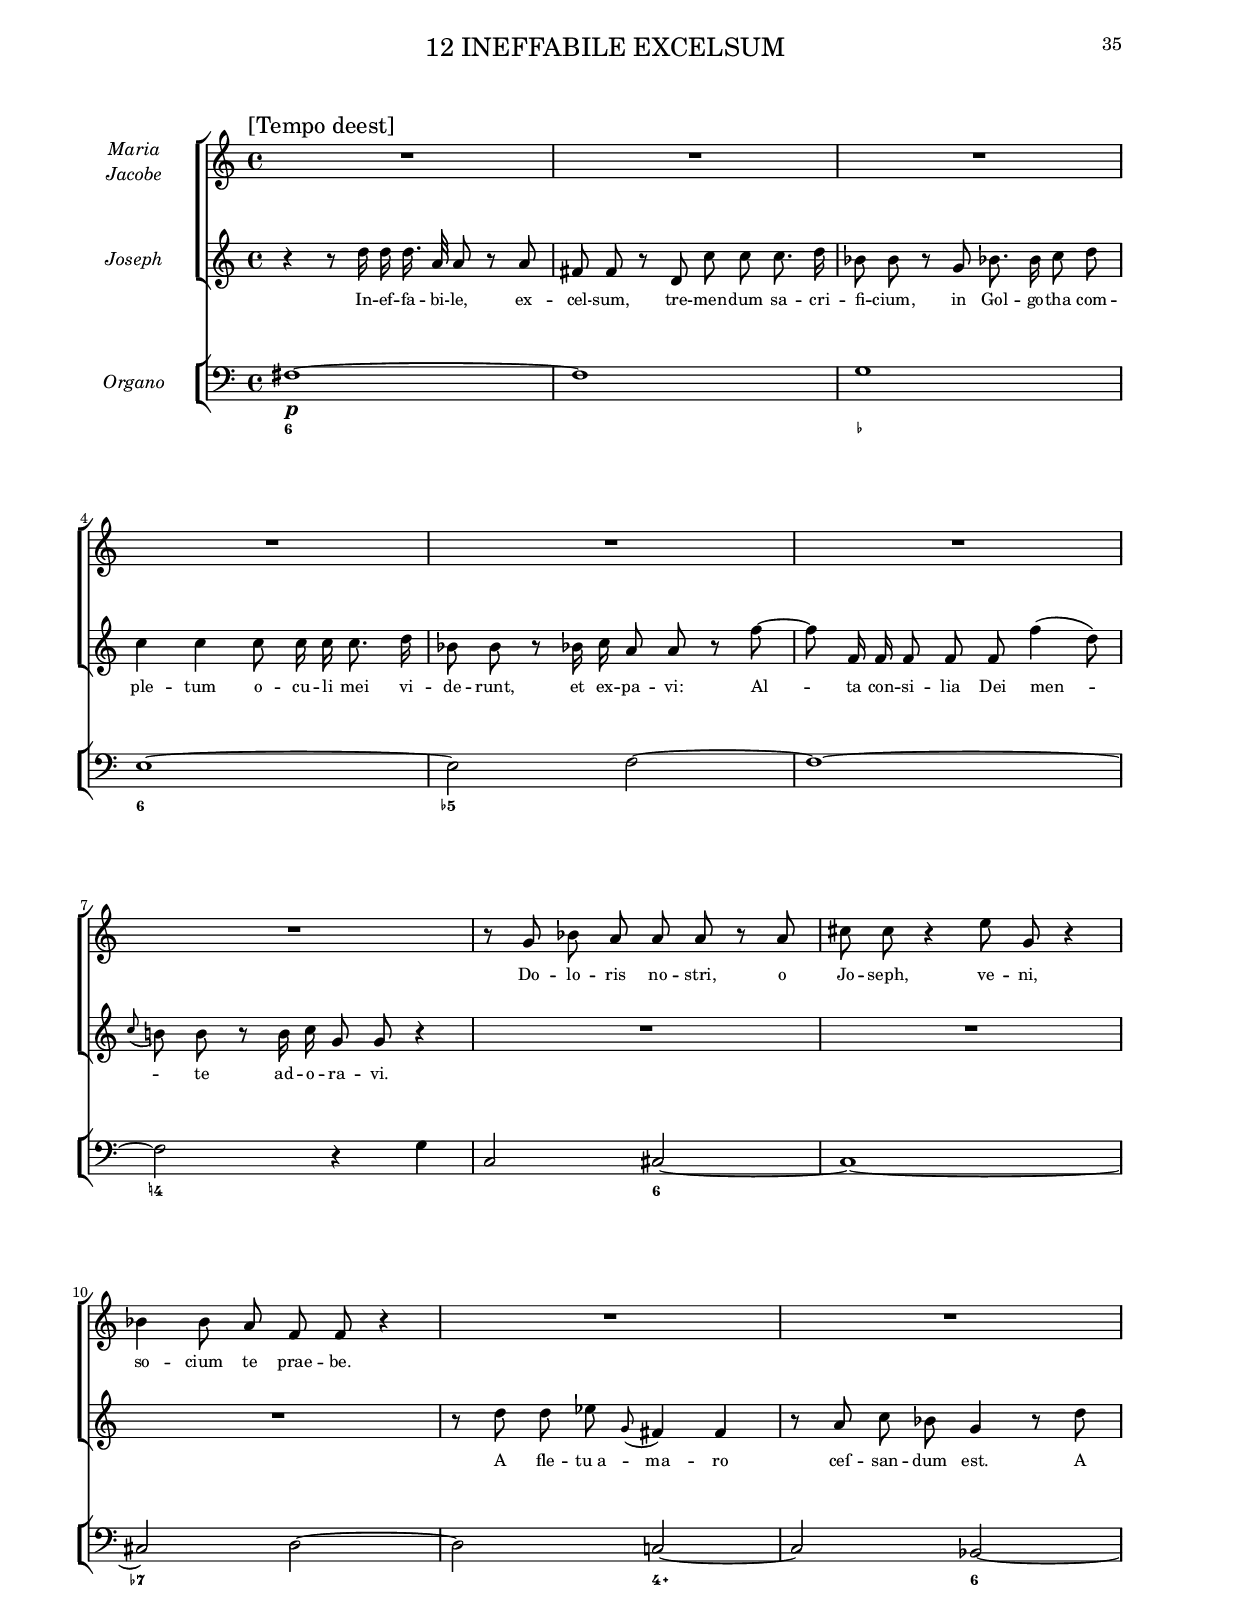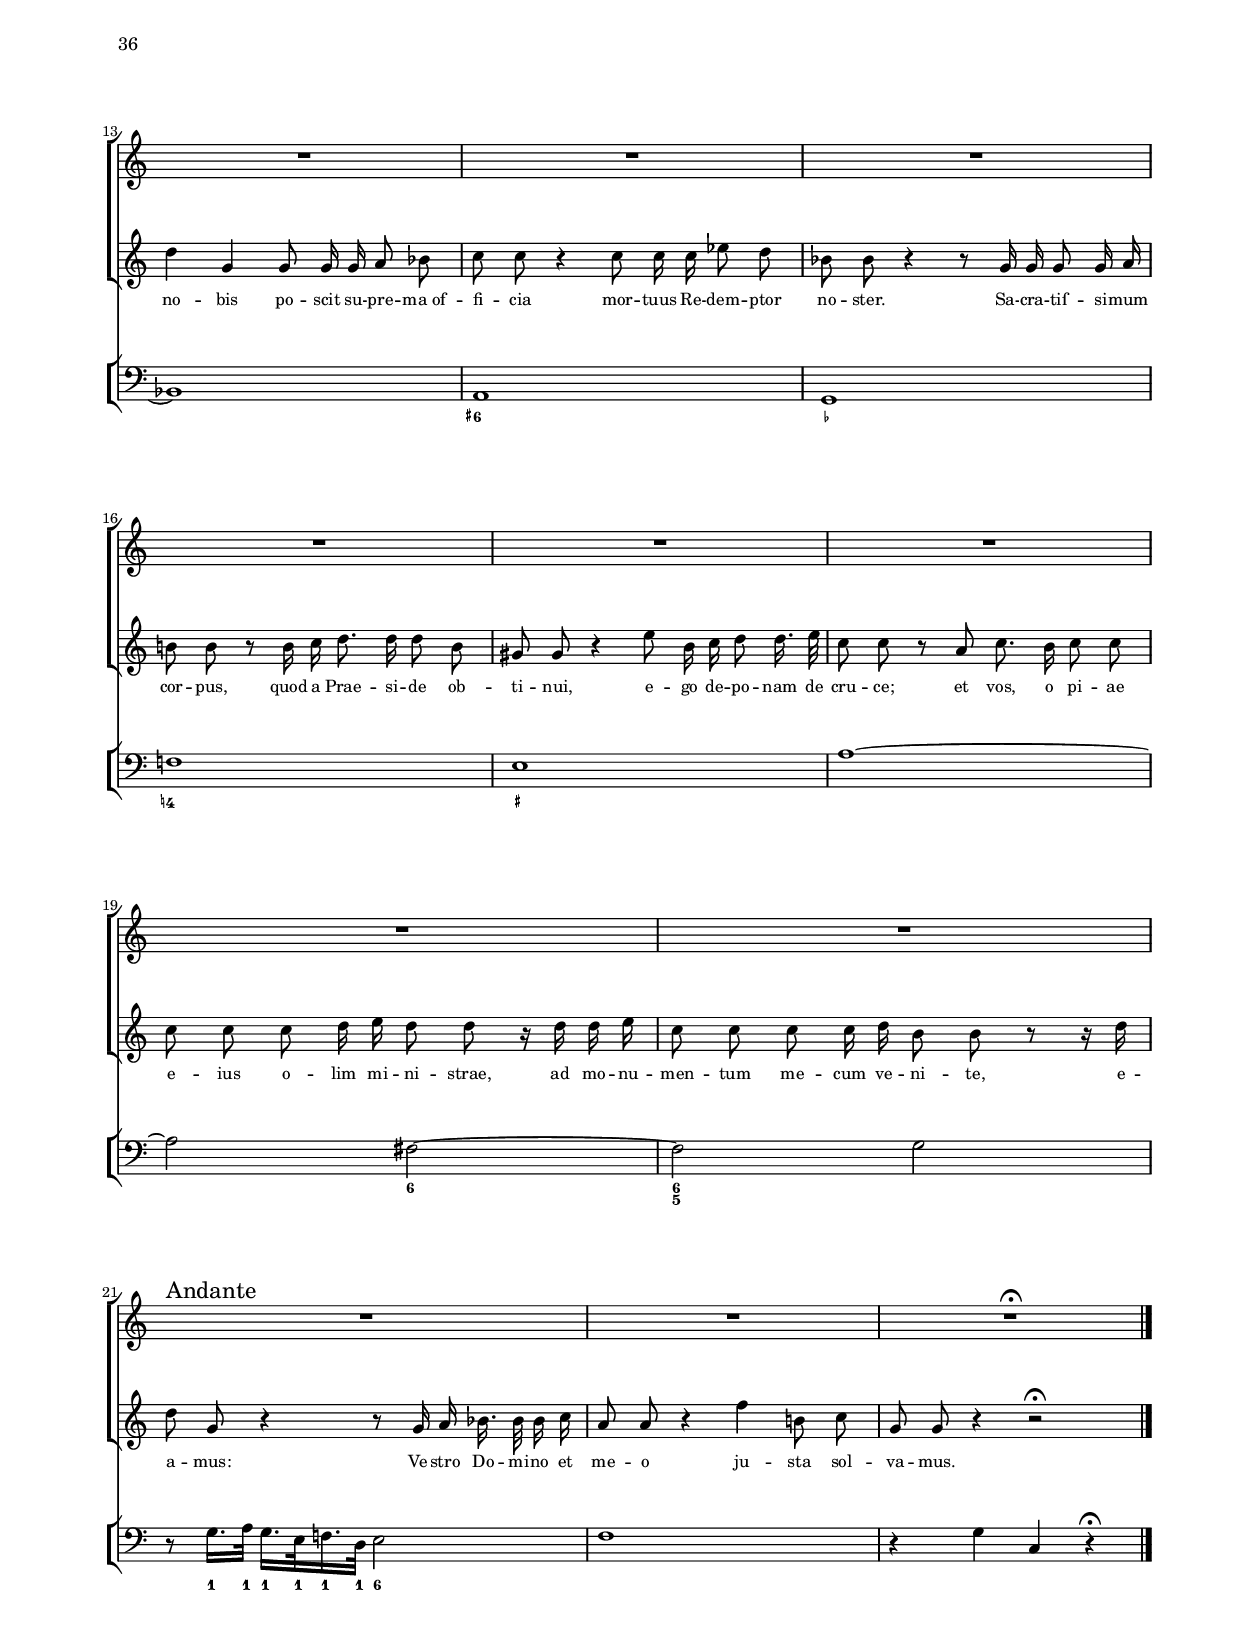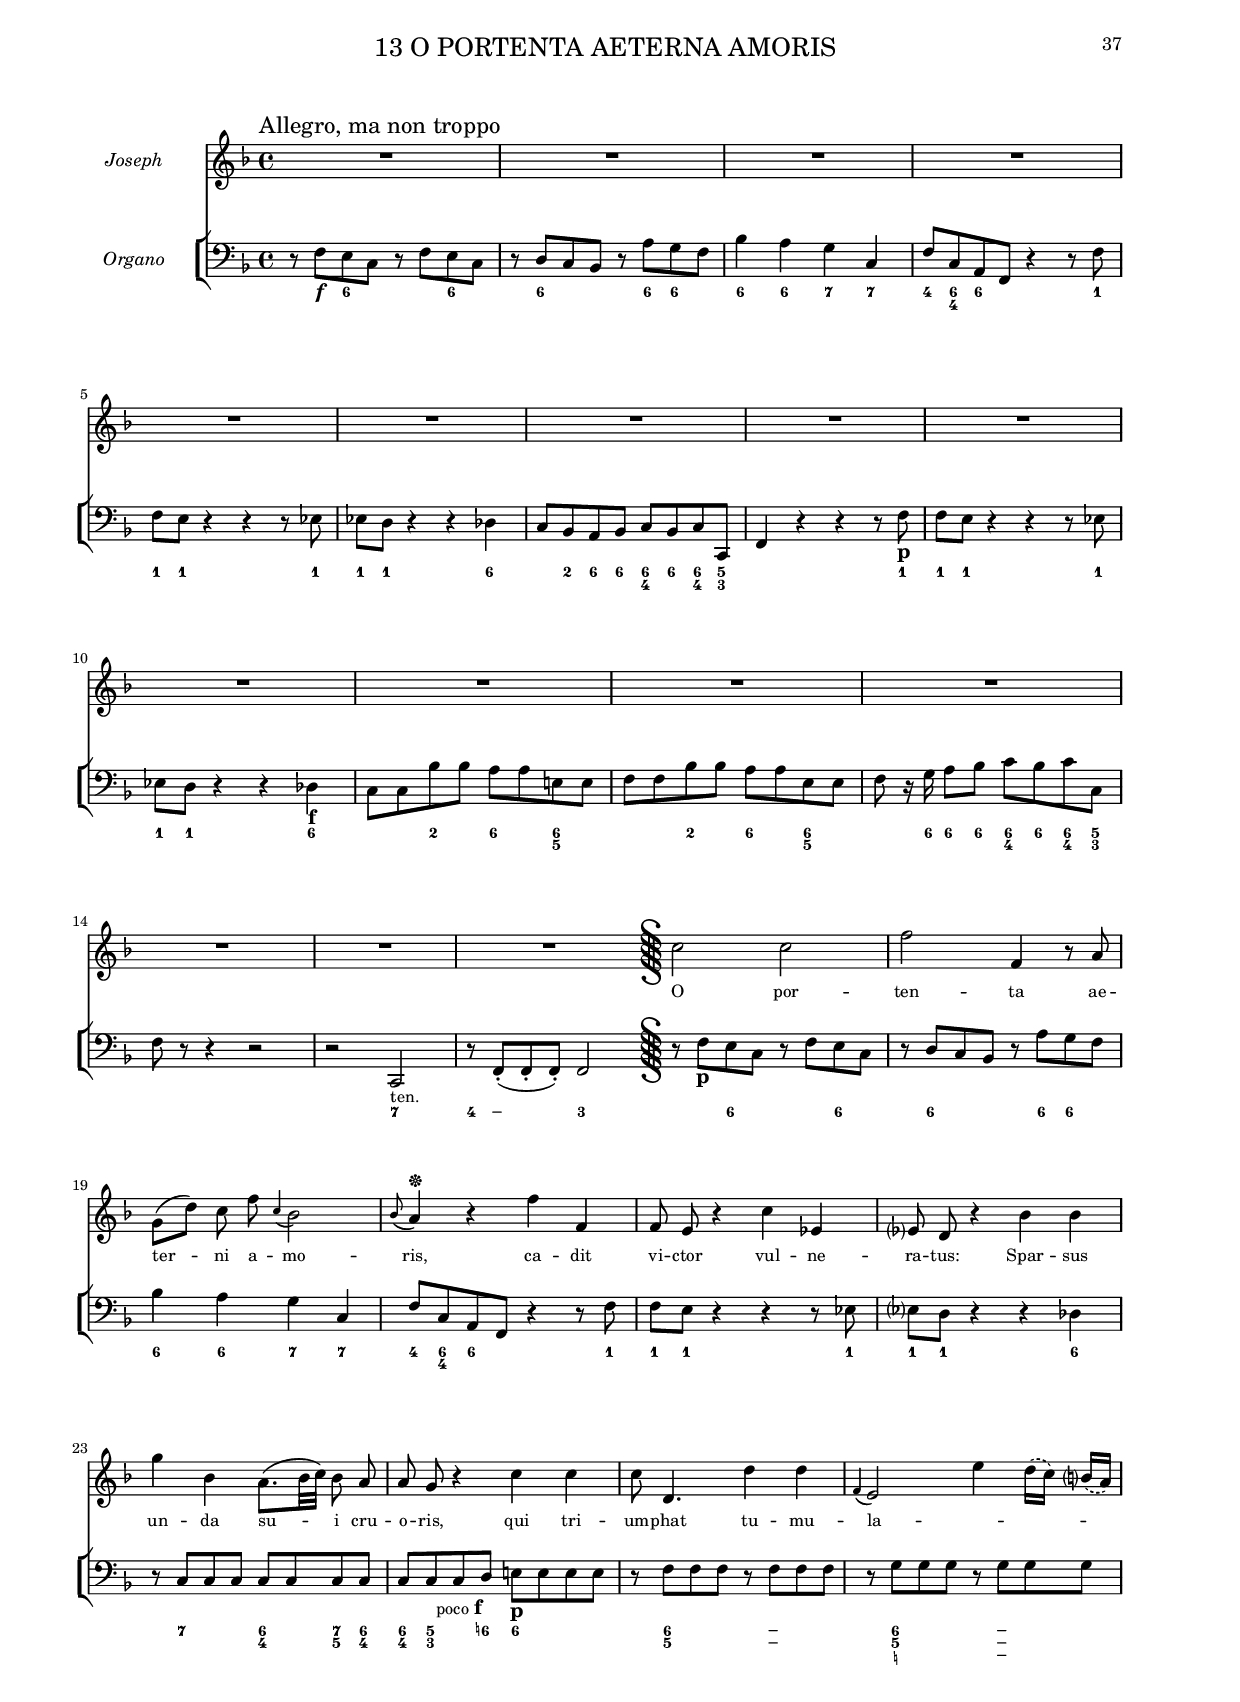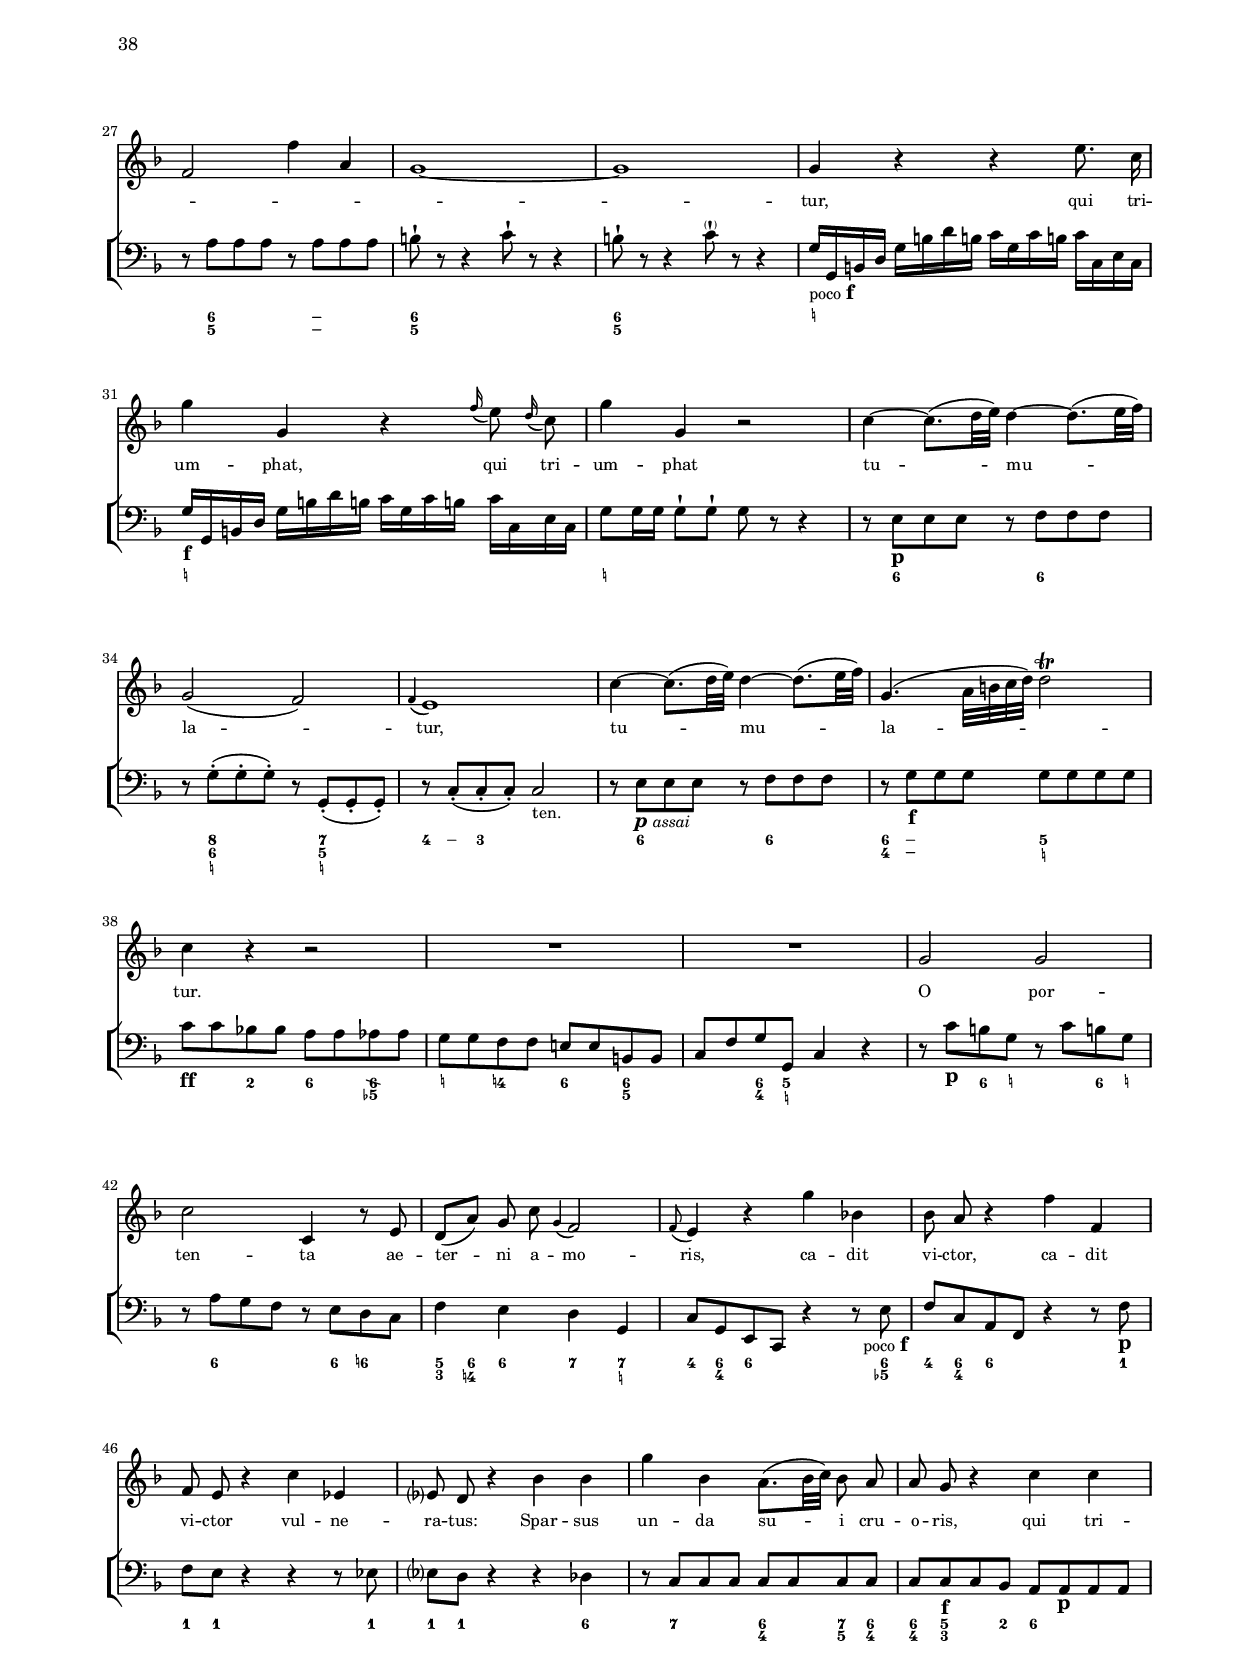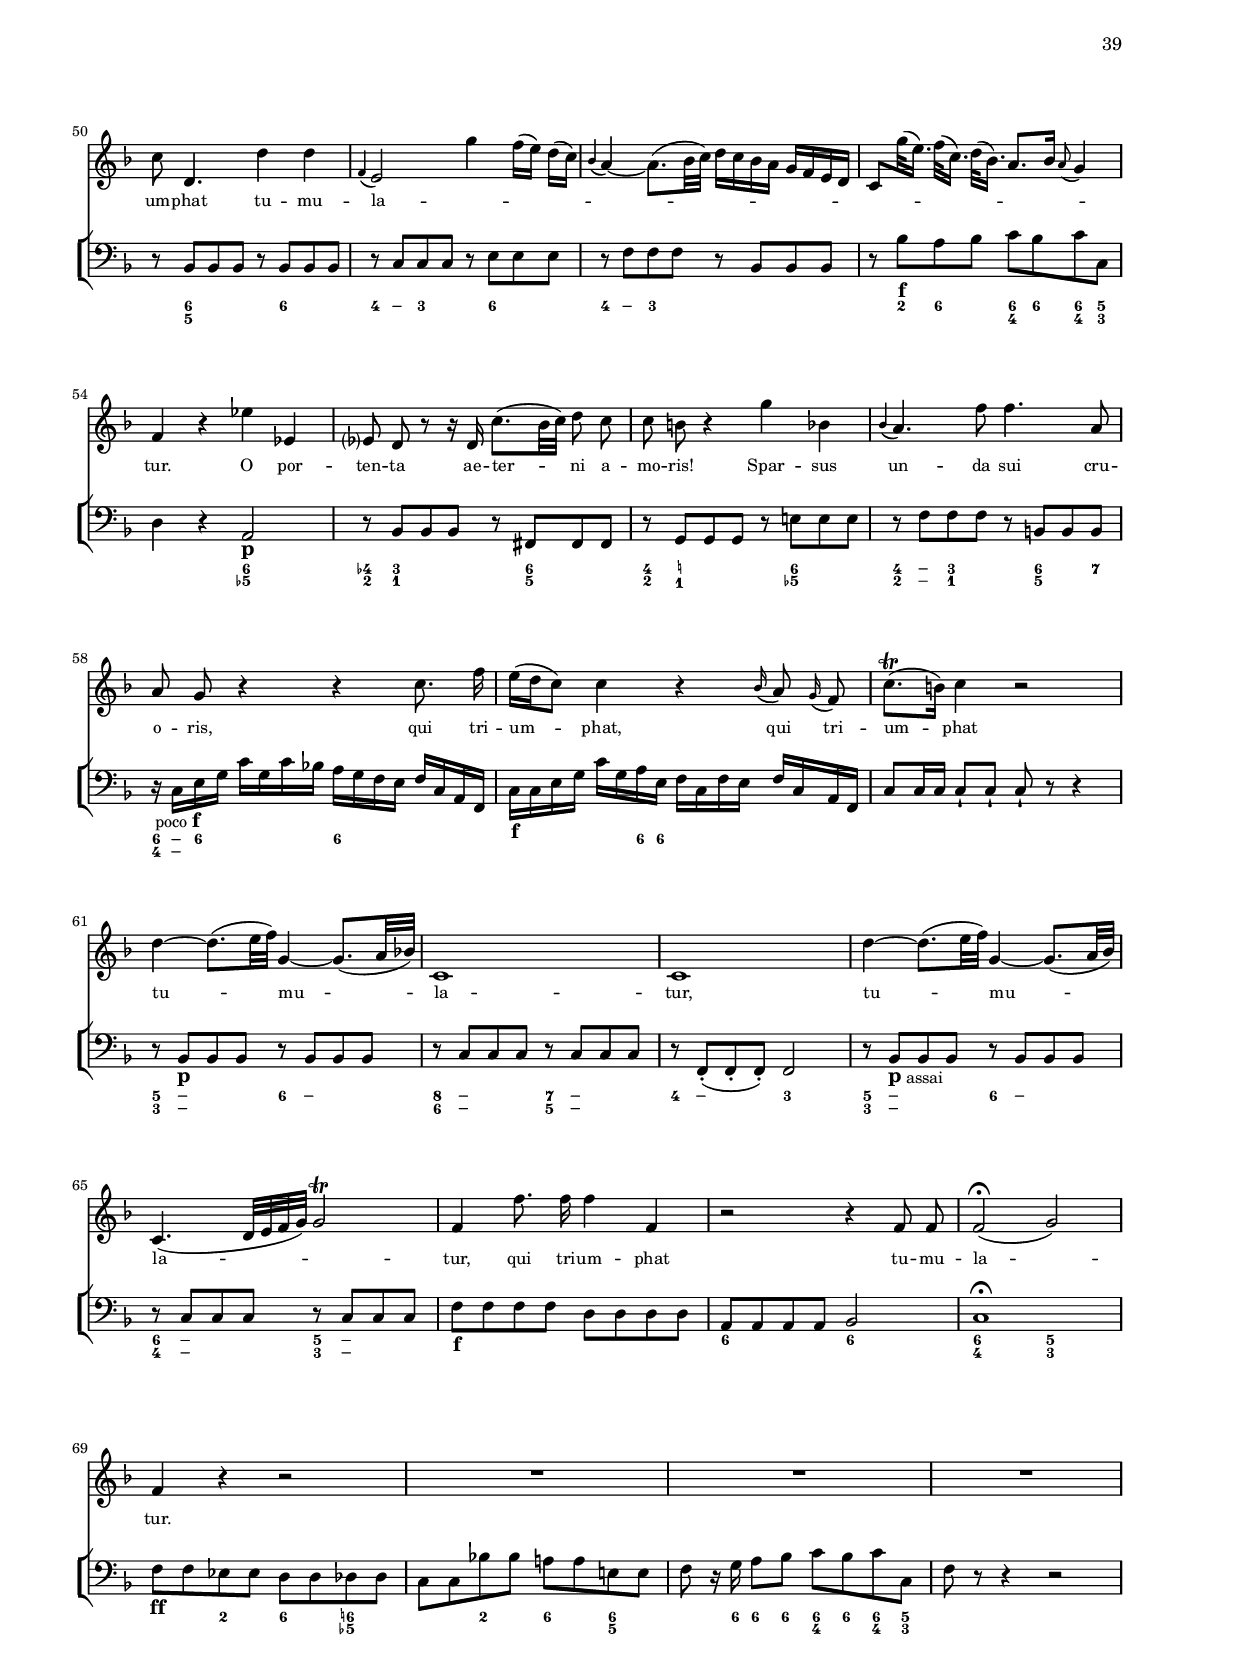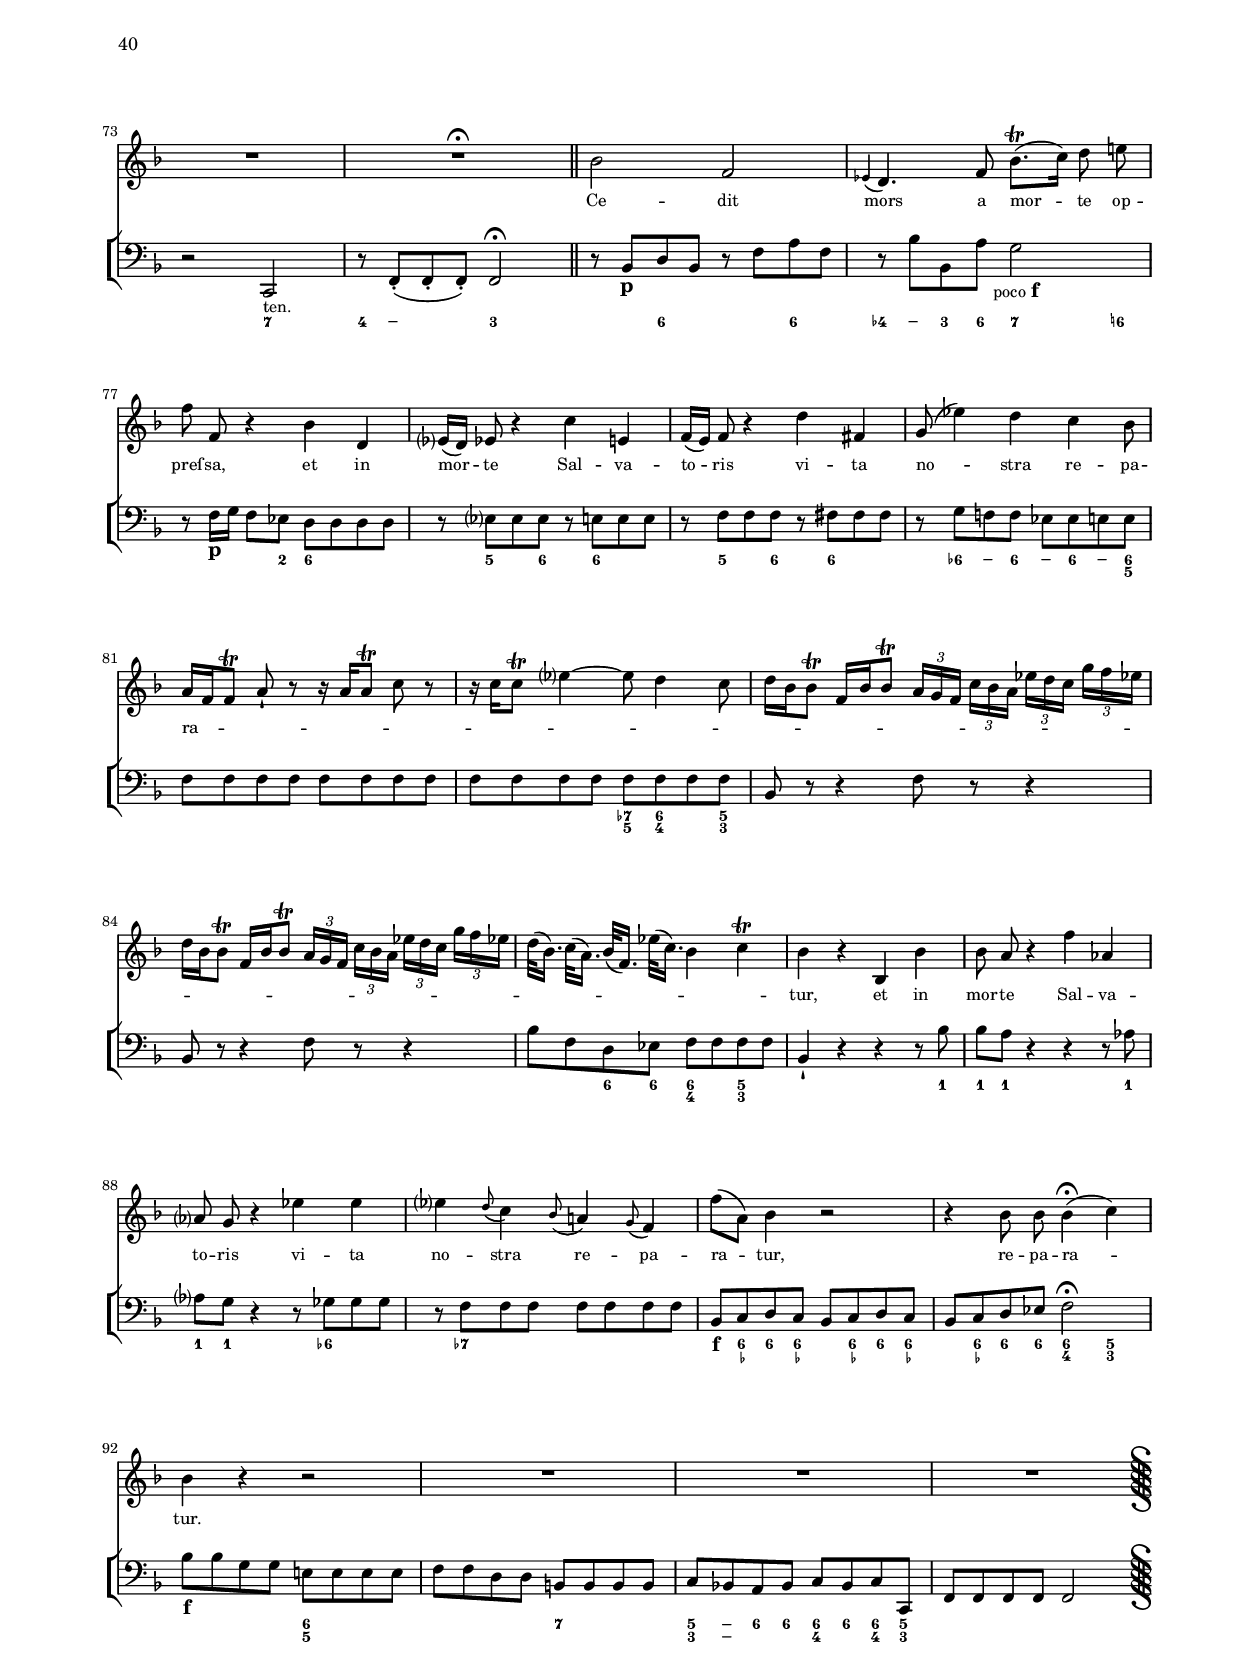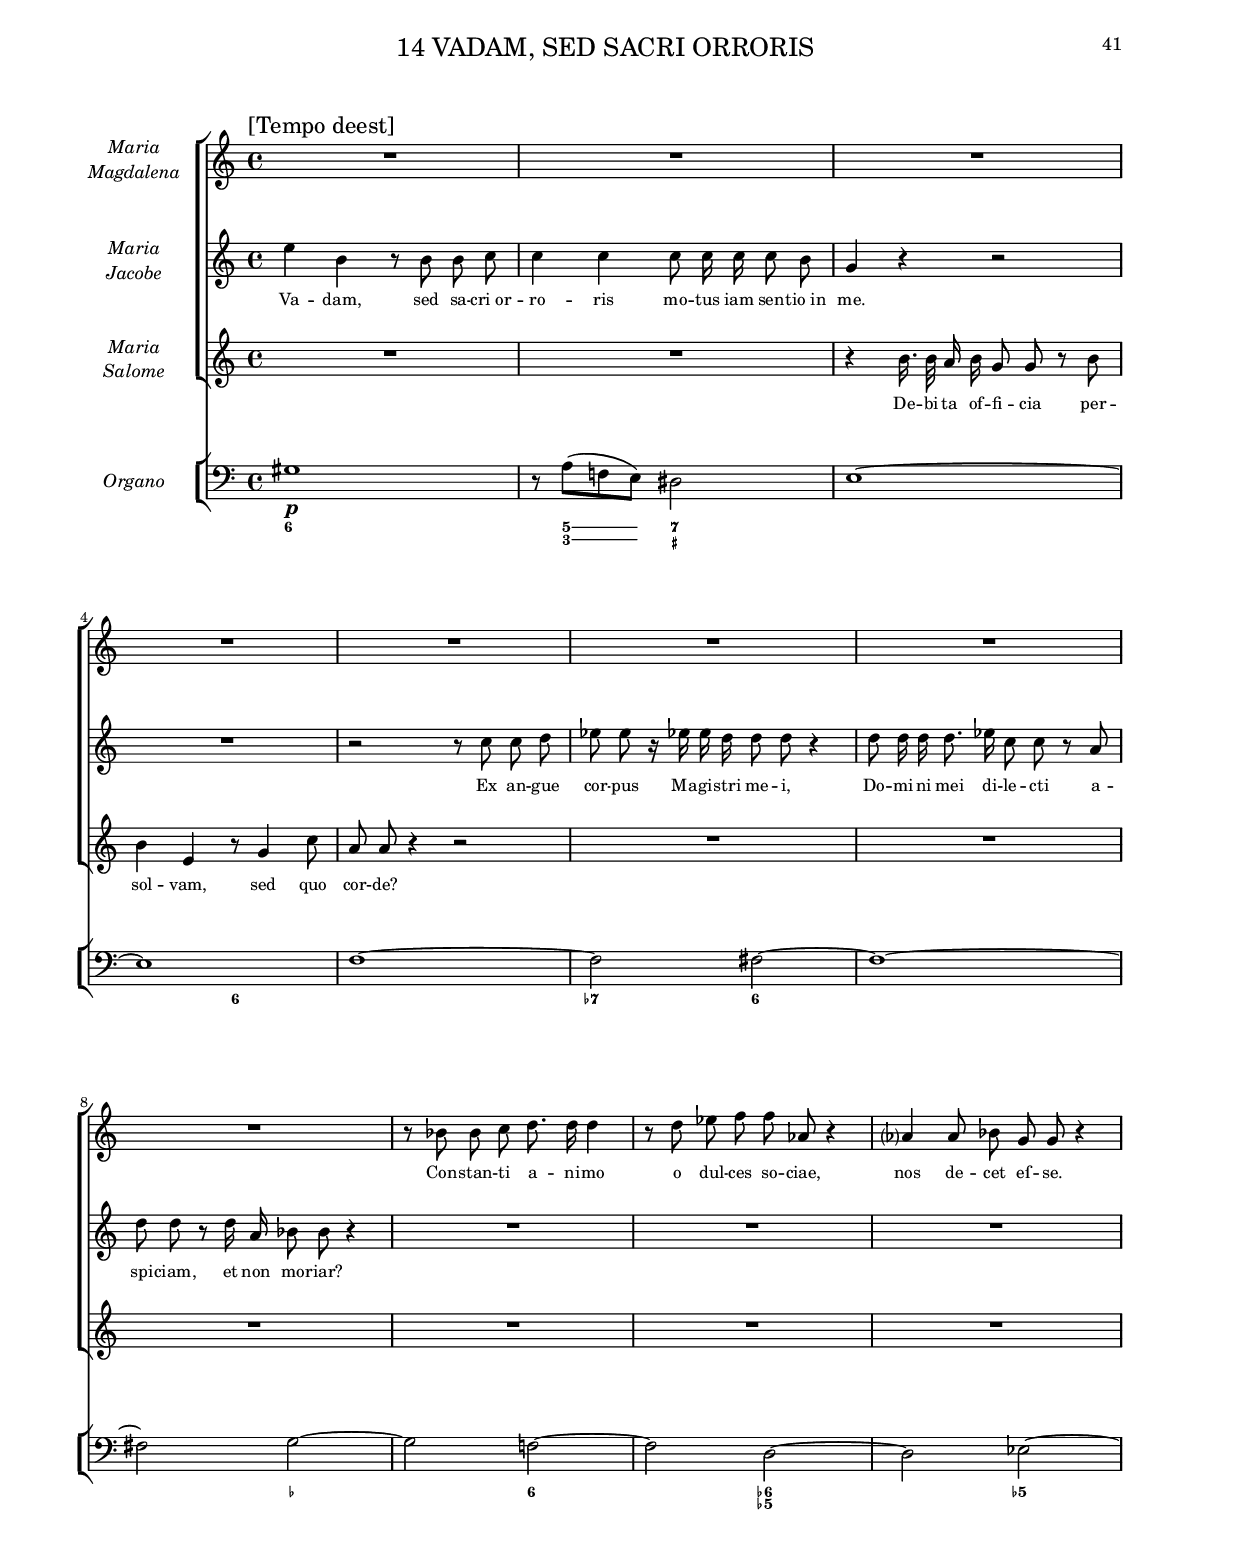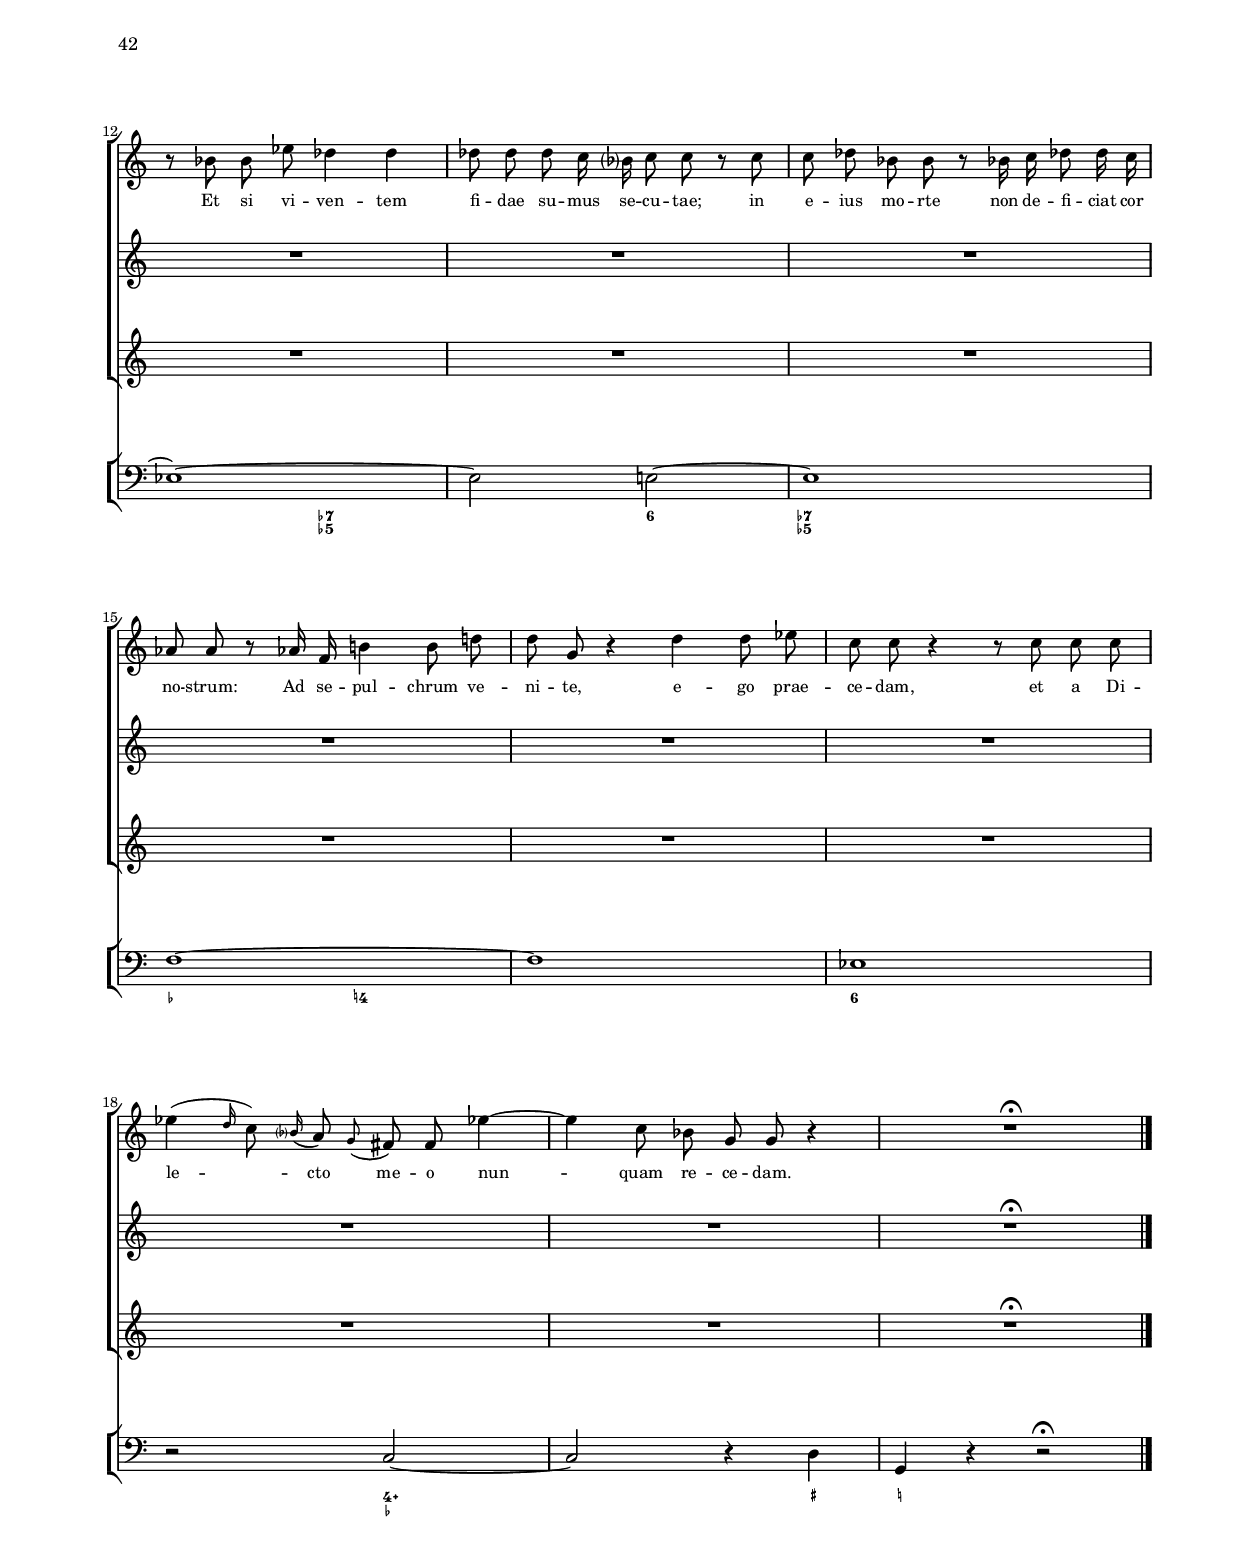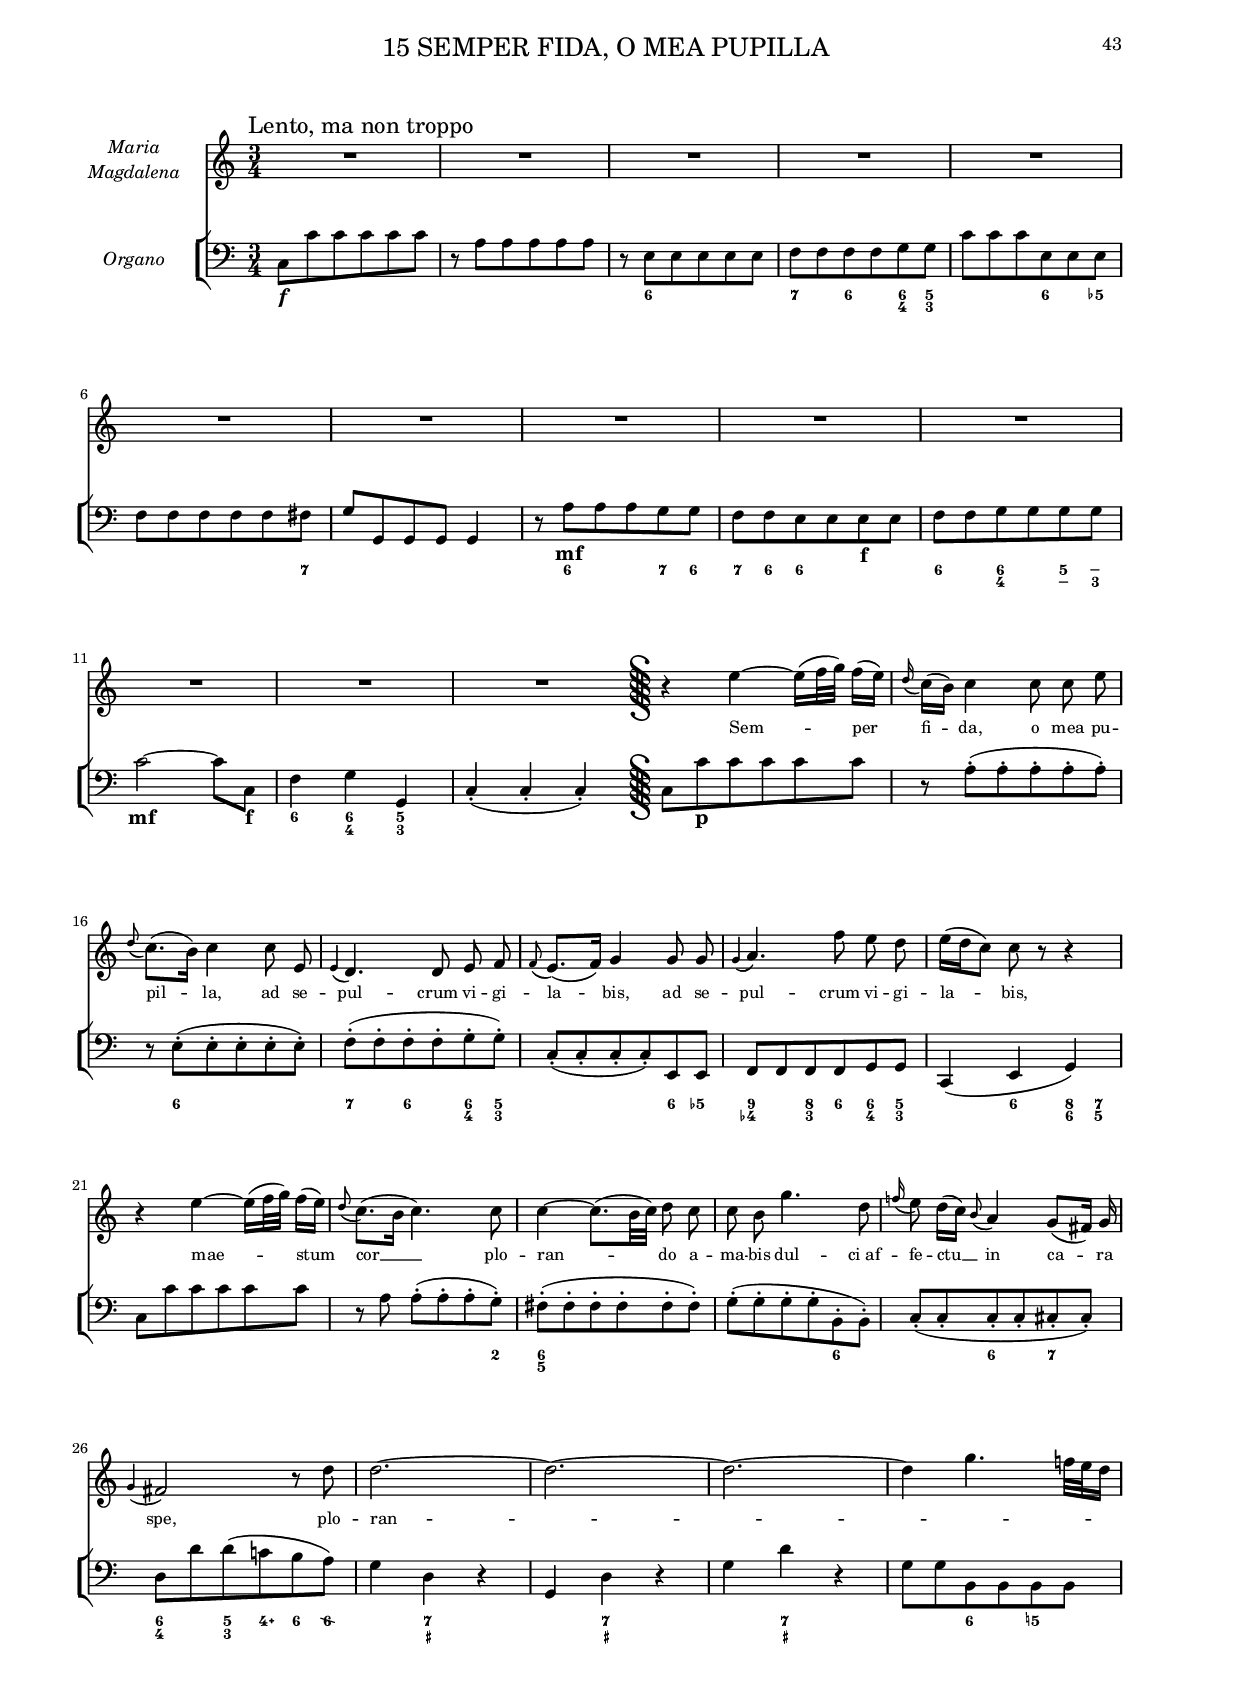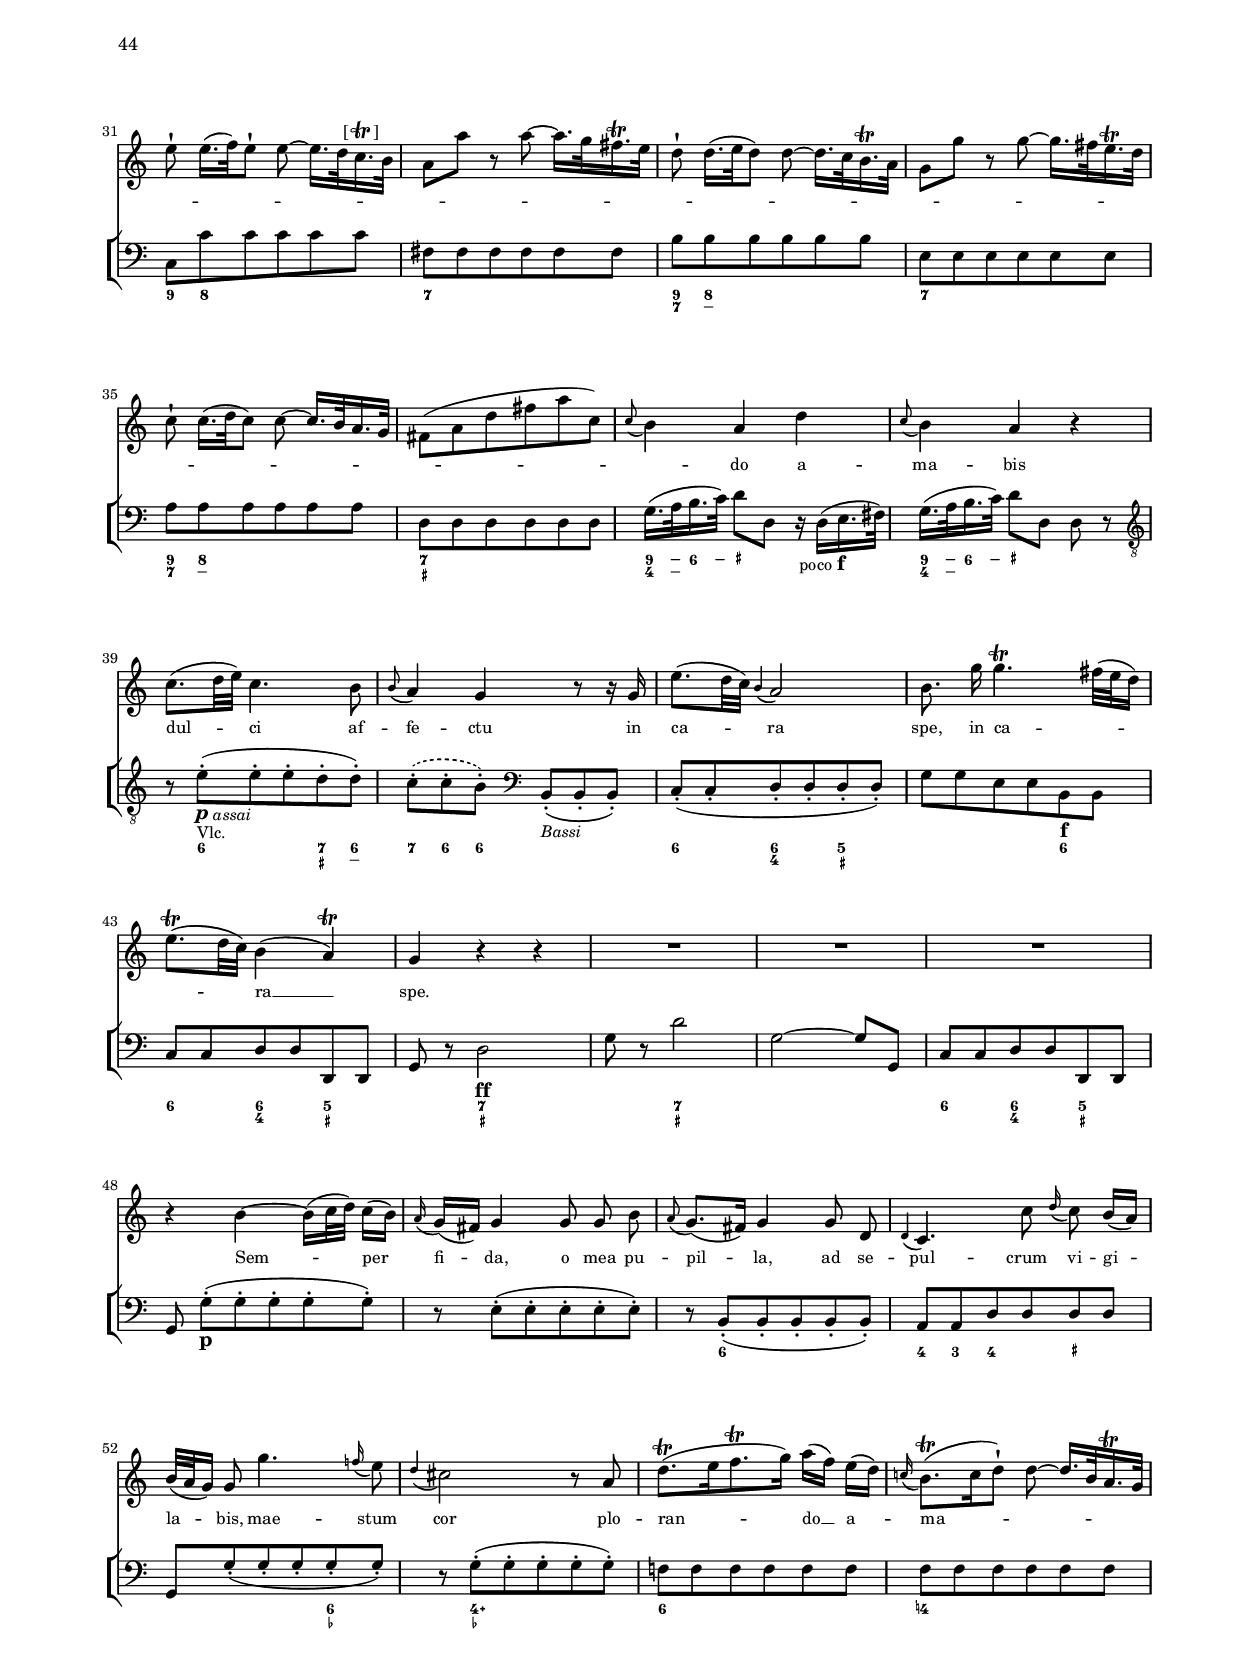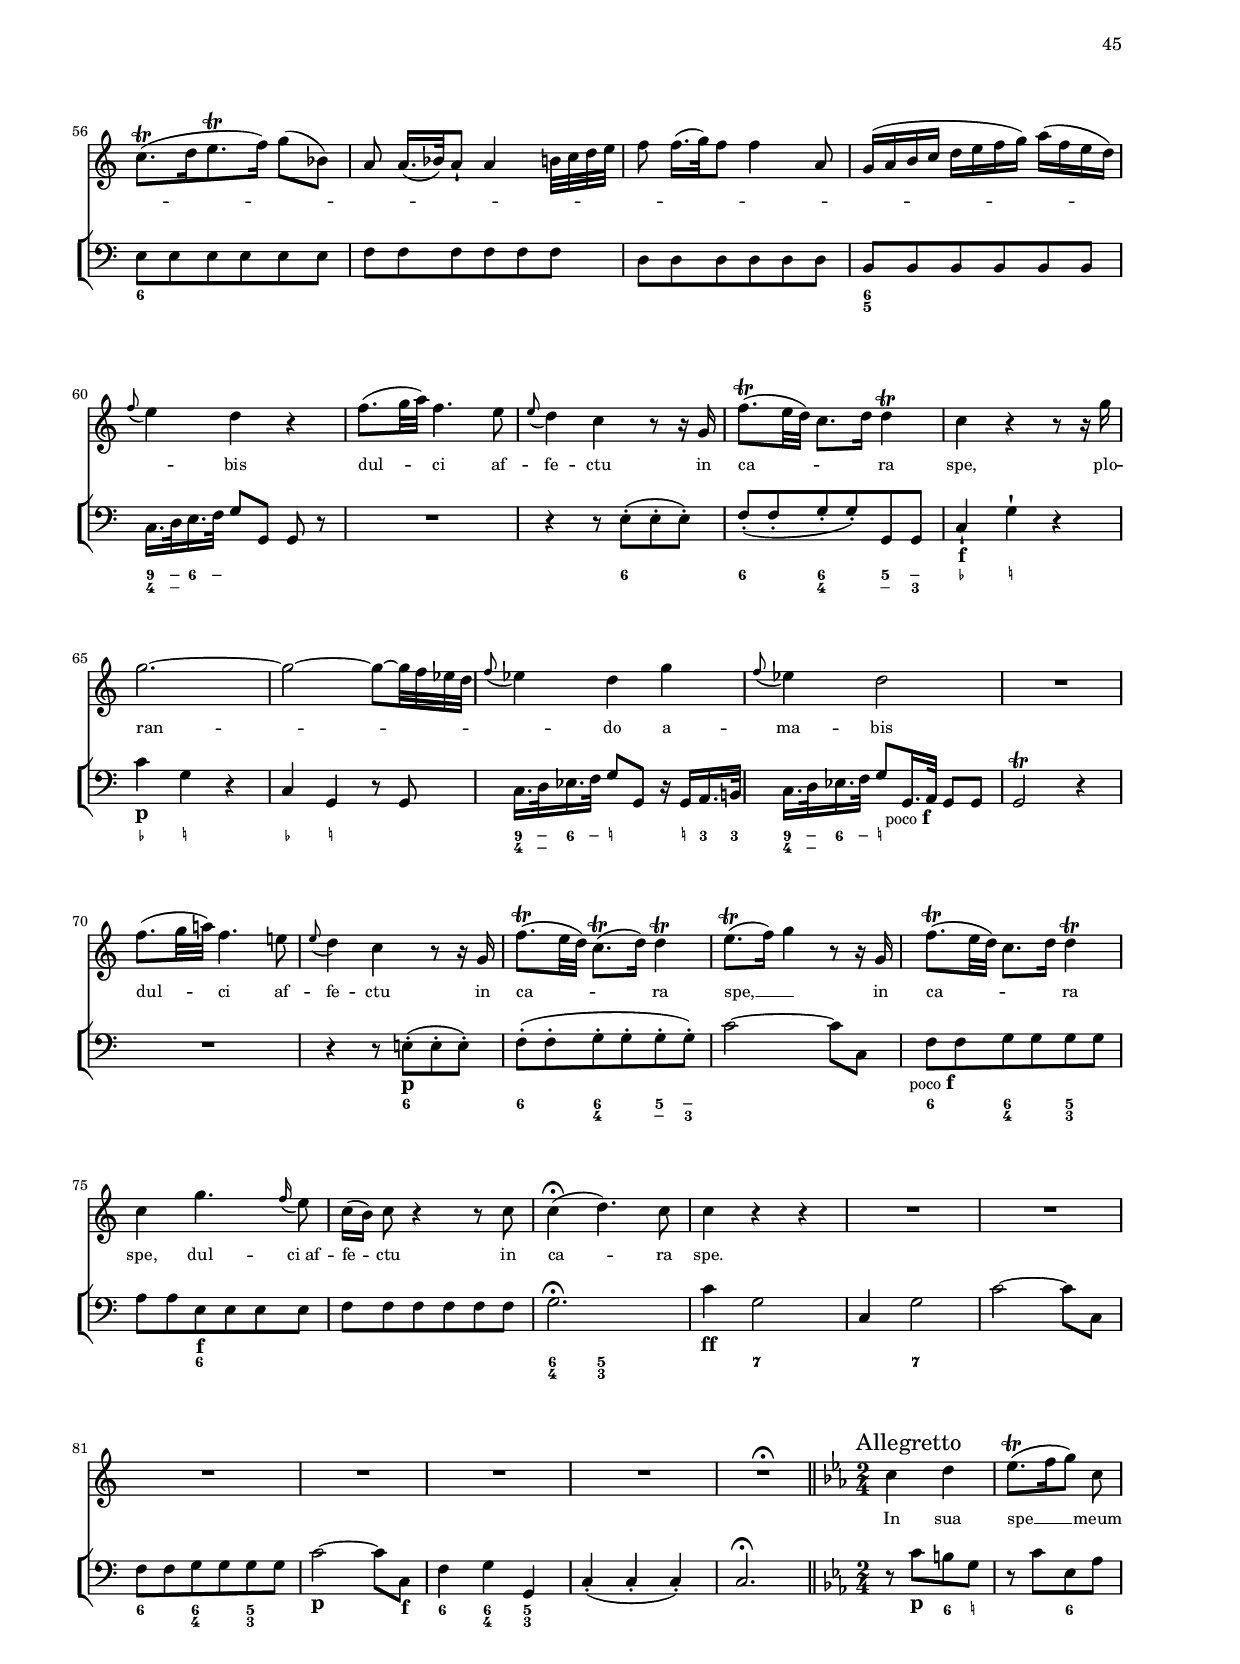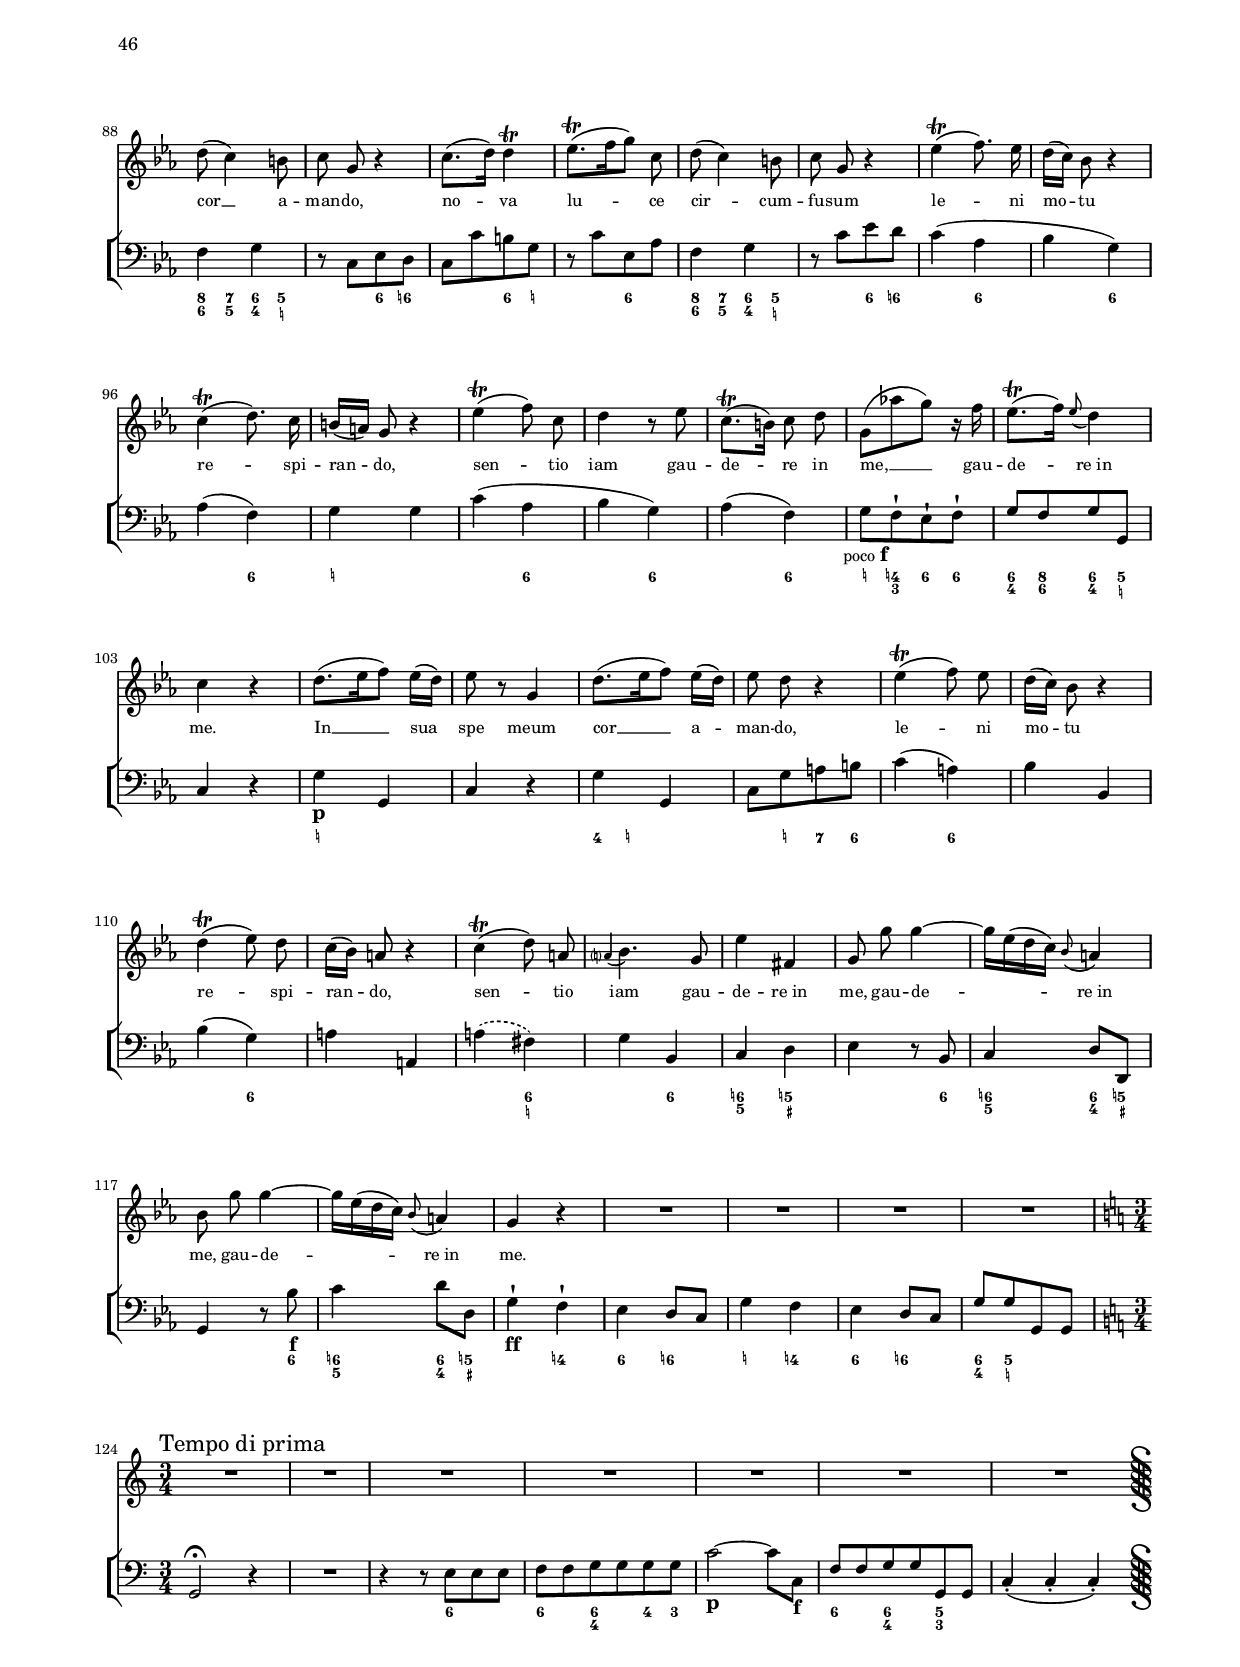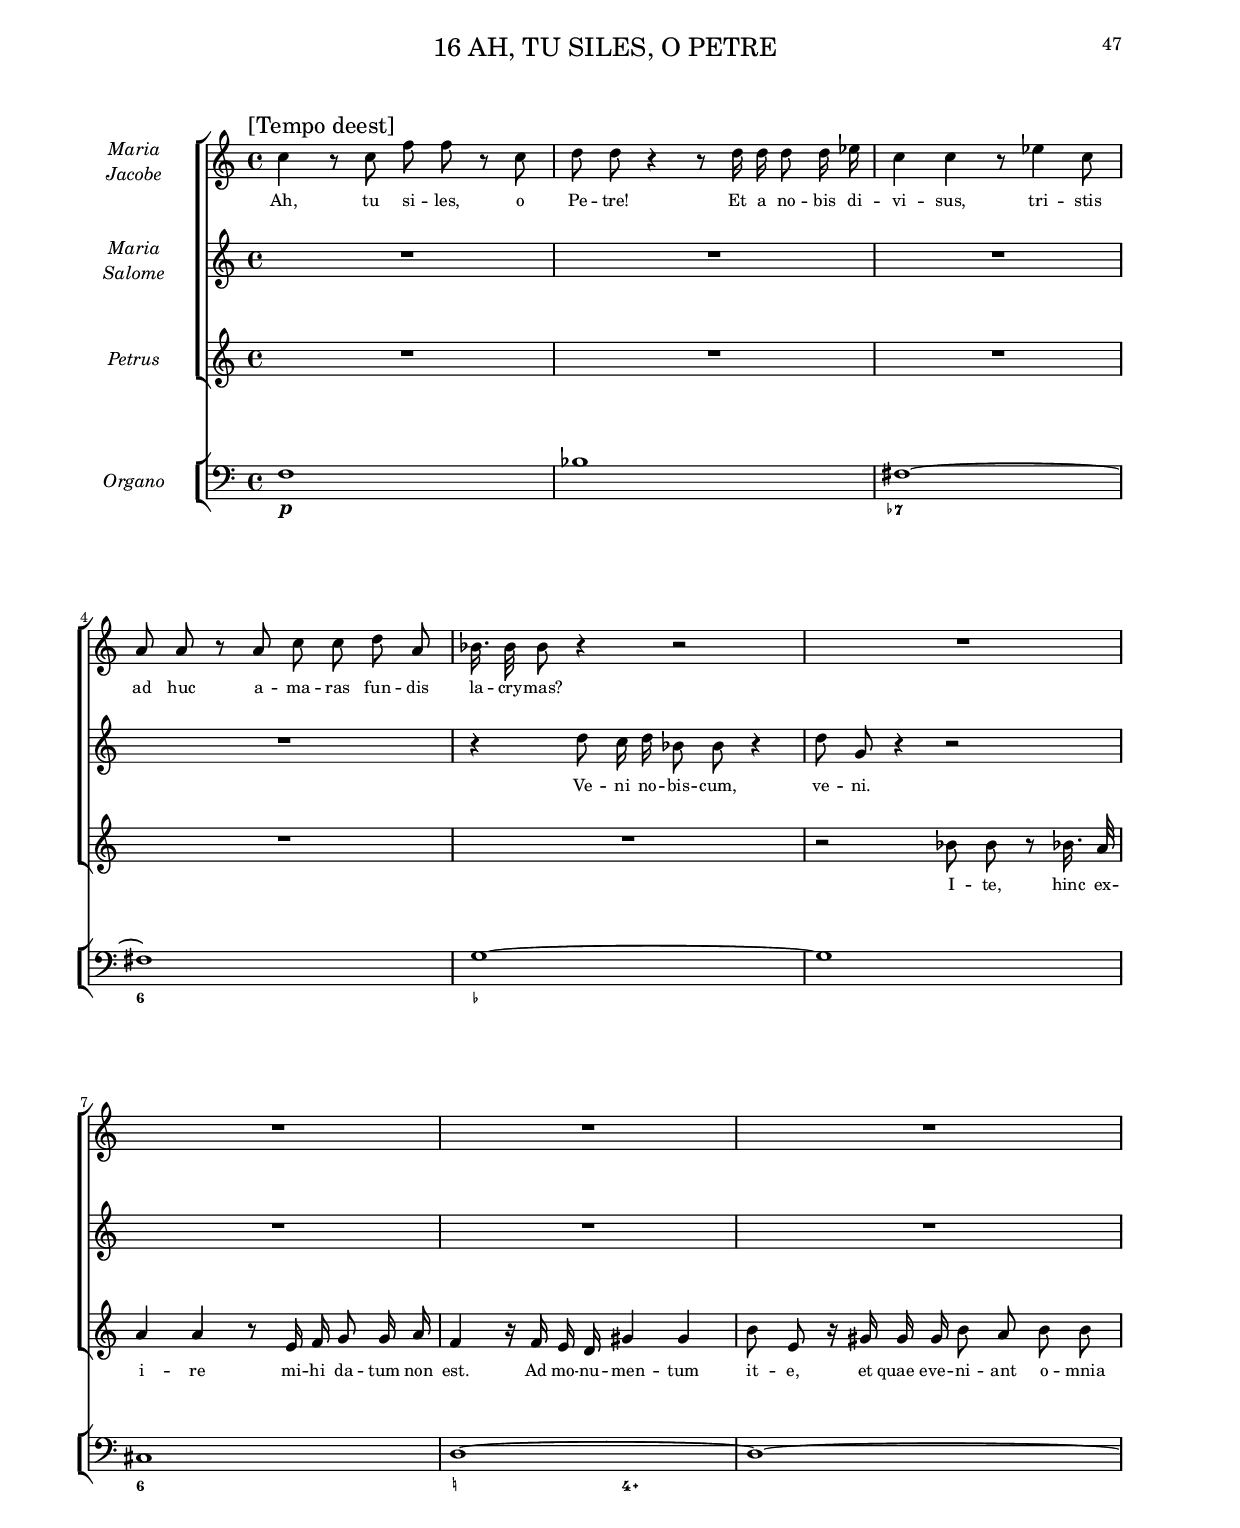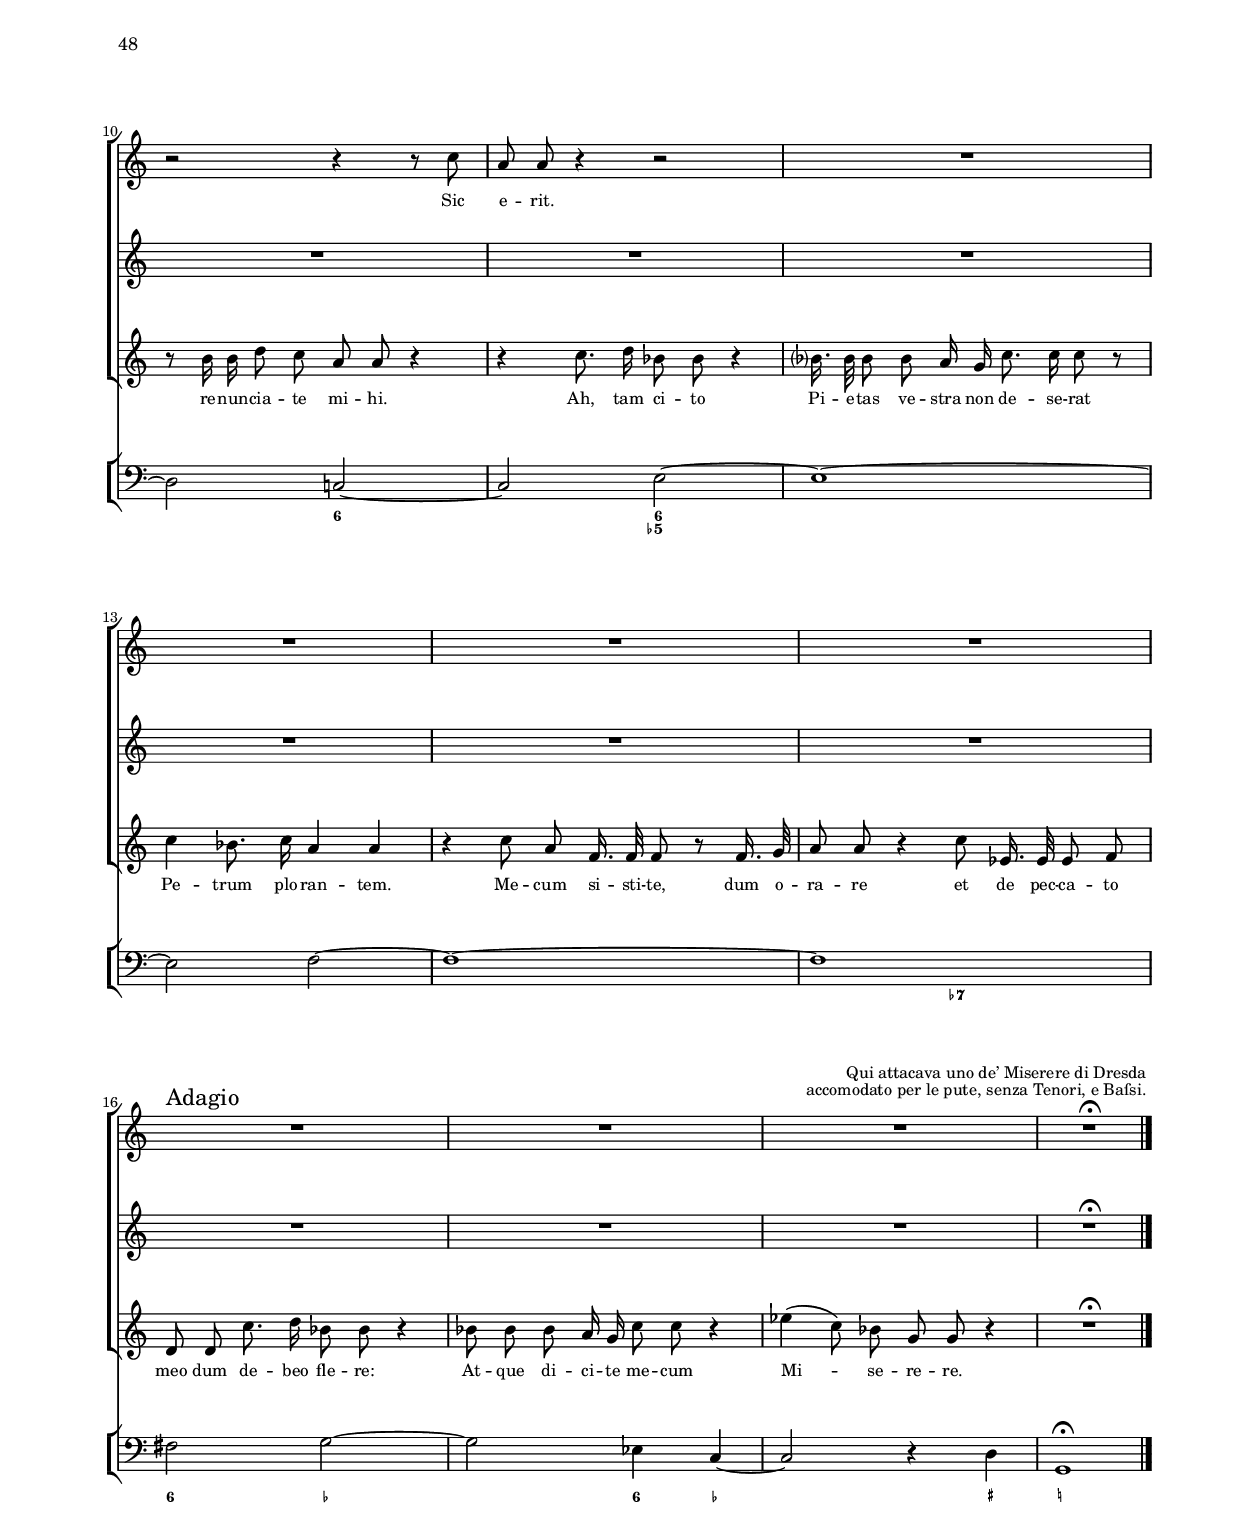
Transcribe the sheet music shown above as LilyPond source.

% (c) 2019 by Wolfgang Esser-Skala.
% This file is licensed under the Creative Commons Attribution-NonCommercial-ShareAlike 4.0 International License.
% To view a copy of this license, visit http://creativecommons.org/licenses/by-nc-sa/4.0/.

\version "2.18.0"

\include "../definitions.ly"

\paper {
	#(set-paper-size "a4" 'portrait)
	indent = 2\cm
	top-margin = 1.5\cm
	system-separator-markup = ##f
	system-system-spacing =
    #'((basic-distance . 20)
       (minimum-distance . 20)
       (padding . -100)
       (stretchability . 0))
	
	top-system-spacing =
    #'((basic-distance . 15)
       (minimum-distance . 15)
       (padding . -100)
       (stretchability . 0))
	
	top-markup-spacing =
    #'((basic-distance . 0)
       (minimum-distance . 0)
       (padding . -100)
       (stretchability . 0))
		
	markup-system-spacing =
    #'((basic-distance . 15)
       (minimum-distance . 15)
       (padding . -100)
       (stretchability . 0))
	
	last-bottom-spacing =
    #'((basic-distance . 0)
       (minimum-distance . 0)
       (padding . 0)
       (stretchability . 1.0e7))
	
	systems-per-page = #4
}

\layout {
	\context {
		\Lyrics
		\override LyricText.font-size = #-.5
	}
}

#(set-global-staff-size 15.87)

\book {
	\bookpart {
		\header {
			movement = "2 PLANGE, O MISERUM COR"
		}
		\score {
			<<
				\new ChoirStaff <<
					\new Staff {
						\set Staff.instrumentName = \markup { \center-column { "Maria" "Jacobe" } }
						\new Voice = "MariaJacobe" { \dynamicUp \PlangeMariaJacobeNotes }
					}
					\new Lyrics \lyricsto MariaJacobe \PlangeMariaJacobeLyrics
					
					\new Staff {
						\set Staff.instrumentName = "Petrus"
						\new Voice = "Petrus" { \dynamicUp \PlangePetrusNotes }
					}
					\new Lyrics \lyricsto Petrus \PlangePetrusLyrics
				>>
				\new StaffGroup <<
					\new Staff {
						\set Staff.instrumentName = "Organo"
						\PlangeOrgano
					}
				>>
				\new FiguredBass {
					\PlangeBassFigures
				}
			>>
		}
	}
	\bookpart {
		\header {
			movement = "3 CRUCIFIXUM SI VIDERES"
		}
		\paper { systems-per-page = #6 }
		\score {
			<<
				\new ChoirStaff \with { \smallerGroupDistance } <<
					\new Staff {
						\set Staff.instrumentName = \markup { \center-column { "Maria" "Jacobe" } }
						\new Voice = "MariaJacobe" { \dynamicUp \CrucifixumMariaJacobeNotes }
					}
					\new Lyrics \lyricsto MariaJacobe \CrucifixumMariaJacobeLyrics
				>>
				\new StaffGroup <<
					\new Staff {
						\set Staff.instrumentName = "Organo"
						\CrucifixumOrgano
					}
				>>
				\new FiguredBass {
					\CrucifixumBassFigures
				}
			>>
		}
	}
	\bookpart {
		\header {
			movement = "4 EAMUS"
		}
		\score {
			<<
				\new ChoirStaff <<
					\new Staff {
						\set Staff.instrumentName = \markup { \center-column { "Maria" "Jacobe" } }
						\new Voice = "MariaJacobe" { \dynamicUp \EamusMariaJacobeNotes }
					}
					\new Lyrics \lyricsto MariaJacobe \EamusMariaJacobeLyrics
					
					\new Staff {
						\set Staff.instrumentName = "Petrus"
						\new Voice = "Petrus" { \dynamicUp \EamusPetrusNotes }
					}
					\new Lyrics \lyricsto Petrus \EamusPetrusLyrics
				>>
				\new StaffGroup <<
					\new Staff {
						\set Staff.instrumentName = "Organo"
						\EamusOrgano
					}
				>>
				\new FiguredBass {
					\EamusBassFigures
				}
			>>
		}
	}
	\bookpart {
		\header {
			movement = "5 MEA TORMENTA, PROPERATE!"
		}
		\paper { systems-per-page = #6 }
		\score {
			<<
				\new ChoirStaff \with { \smallerGroupDistance } <<
					\new Staff {
						\set Staff.instrumentName = "Petrus"
						\new Voice = "Petrus" { \dynamicUp \MeaTormentaPetrusNotes }
					}
					\new Lyrics \lyricsto Petrus \MeaTormentaPetrusLyrics
				>>
				\new StaffGroup <<
					\new Staff {
						\set Staff.instrumentName = "Organo"
						\MeaTormentaOrgano
					}
				>>
				\new FiguredBass {
					\MeaTormentaBassFigures
				}
			>>
		}
	}
	\bookpart {
		\header {
			movement = "6 PETRE, EXTOLLE PARUMPER"
		}
		\score {
			<<
				\new ChoirStaff <<
					\new Staff {
						\set Staff.instrumentName = \markup { \center-column { "Maria" "Jacobe" } }
						\new Voice = "MariaJacobe" { \dynamicUp \PetreExtolleMariaJacobeNotes }
					}
					\new Lyrics \lyricsto MariaJacobe \PetreExtolleMariaJacobeLyrics
					
					\new Staff {
						\set Staff.instrumentName = "Petrus"
						\new Voice = "Petrus" { \dynamicUp \PetreExtollePetrusNotes }
					}
					\new Lyrics \lyricsto Petrus \PetreExtollePetrusLyrics
				>>
				\new StaffGroup <<
					\new Staff {
						\set Staff.instrumentName = "Organo"
						\PetreExtolleOrgano
					}
				>>
				\new FiguredBass {
					\PetreExtolleBassFigures
				}
			>>
		}
	}
	\bookpart {
		\header {
			movement = "7 AMOR MEUS IN CRUCE LANGUET"
		}
		\paper { systems-per-page = #3 }
		\score {
			<<
				\new ChoirStaff <<
					\new Staff {
						\set Staff.instrumentName = \markup { \center-column { "Maria" "Magdalena" } }
						\new Voice = "MariaMagdalena" { \dynamicUp \AmorMeusMariaMagdalenaNotes }
					}
					\new Lyrics \lyricsto MariaMagdalena \AmorMeusMariaMagdalenaLyrics
					
					\new Staff {
						\set Staff.instrumentName = \markup { \center-column { "Maria" "Jacobe" } }
						\new Voice = "MariaJacobe" { \dynamicUp \AmorMeusMariaJacobeNotes }
					}
					\new Lyrics \lyricsto MariaJacobe \AmorMeusMariaJacobeLyrics
					
					\new Staff {
						\set Staff.instrumentName = \markup { \center-column { "Maria" "Salome" } }
						\new Voice = "MariaSalome" { \dynamicUp \AmorMeusMariaSalomeNotes }
					}
					\new Lyrics \lyricsto MariaSalome \AmorMeusMariaSalomeLyrics
				>>
				\new StaffGroup <<
					\new Staff {
						\set Staff.instrumentName = "Organo"
						\AmorMeusOrgano
					}
				>>
				\new FiguredBass {
					\AmorMeusBassFigures
				}
			>>
		}
	}
	\bookpart {
		\header {
			movement = "8 PIAE MULIERES, CESSATE"
		}
		\paper {
			systems-per-page = #3
		}
		\score {
			<<
				\new ChoirStaff <<
					\new Staff {
						\set Staff.instrumentName = \markup { \center-column { "Maria" "Magdalena" } }
						\new Voice = "MariaMagdalena" { \dynamicUp \PiaeMulieresMariaMagdalenaNotes }
					}
					\new Lyrics \lyricsto MariaMagdalena \PiaeMulieresMariaMagdalenaLyrics
					
					\new Staff {
						\set Staff.instrumentName = "Petrus"
						\new Voice = "Petrus" { \dynamicUp \PiaeMulieresPetrusNotes }
					}
					\new Lyrics \lyricsto Petrus \PiaeMulieresPetrusLyrics
					
					\new Staff {
						\set Staff.instrumentName = \markup { \center-column { "Maria" "Salome" } }
						\new Voice = "MariaSalome" { \dynamicUp \PiaeMulieresMariaSalomeNotes }
					}
					\new Lyrics \lyricsto MariaSalome \PiaeMulieresMariaSalomeLyrics
				>>
				\new StaffGroup <<
					\new Staff {
						\set Staff.instrumentName = "Organo"
						\PiaeMulieresOrgano
					}
				>>
				\new FiguredBass {
					\PiaeMulieresBassFigures
				}
			>>
		}
	}
	\bookpart {
		\header {
			movement = "9 SI DEO DILECTAE"
		}
		\paper { systems-per-page = #6 }
		\score {
			<<
				\new ChoirStaff \with { \smallerGroupDistance } <<
					\new Staff {
						\set Staff.instrumentName = \markup { \center-column { "Maria" "Salome" } }
						\new Voice = "MariaSalome" { \dynamicUp \SiDeoDilectaeMariaSalomeNotes }
					}
					\new Lyrics \lyricsto MariaSalome \SiDeoDilectaeMariaSalomeLyrics
				>>
				\new StaffGroup <<
					\new Staff {
						\set Staff.instrumentName = "Organo"
						\SiDeoDilectaeOrgano
					}
				>>
				\new FiguredBass {
					\SiDeoDilectaeBassFigures
				}
			>>
		}
	}
	\bookpart {
		\header {
			movement = "10 STILLATE AMARAE LACRYMAE"
		}
		\score {
			<<
				\new ChoirStaff <<
					\new Staff {
						\set Staff.instrumentName = \markup { \center-column { "Maria" "Magdalena" } }
						\new Voice = "MariaMagdalena" { \dynamicUp \StillateMariaMagdalenaNotes }
					}
					\new Lyrics \lyricsto MariaMagdalena \StillateMariaMagdalenaLyrics
					
					\new Staff {
						\set Staff.instrumentName = "Petrus"
						\new Voice = "Petrus" { \dynamicUp \StillatePetrusNotes }
					}
					\new Lyrics \lyricsto Petrus \StillatePetrusLyrics
				>>
				\new StaffGroup <<
					\new Staff {
						\set Staff.instrumentName = "Organo"
						\StillateOrgano
					}
				>>
				\new FiguredBass {
					\StillateBassFigures
				}
			>>
		}
	}
	\bookpart {
		\header {
			movement = "11 JESU, MEA PAX, MEA VITA"
		}
		\paper { page-count = #7 }
		\score {
			<<
				\new ChoirStaff <<
					\new Staff {
						\set Staff.instrumentName = \markup { \center-column { "Maria" "Magdalena" } }
						\new Voice = "MariaMagdalena" { \dynamicUp \JesuMeaPaxMariaMagdalenaNotes }
					}
					\new Lyrics \lyricsto MariaMagdalena \JesuMeaPaxMariaMagdalenaLyrics
					
					\new Staff {
						\set Staff.instrumentName = "Petrus"
						\new Voice = "Petrus" { \dynamicUp \JesuMeaPaxPetrusNotes }
					}
					\new Lyrics \lyricsto Petrus \JesuMeaPaxPetrusLyrics
				>>
				\new StaffGroup <<
					\new Staff {
						\set Staff.instrumentName = "Organo"
						\JesuMeaPaxOrgano
					}
				>>
				\new FiguredBass {
					\JesuMeaPaxBassFigures
				}
			>>
		}
	}
	\bookpart {
		\header {
			movement = "12 INEFFABILE EXCELSUM"
		}
		\score {
			<<
				\new ChoirStaff <<
					\new Staff {
						\set Staff.instrumentName = \markup { \center-column { "Maria" "Jacobe" } }
						\new Voice = "MariaJacobe" { \dynamicUp \IneffabileMariaJacobeNotes }
					}
					\new Lyrics \lyricsto MariaJacobe \IneffabileMariaJacobeLyrics
					
					\new Staff {
						\set Staff.instrumentName = "Joseph"
						\new Voice = "Joseph" { \dynamicUp \IneffabileJosephNotes }
					}
					\new Lyrics \lyricsto Joseph \IneffabileJosephLyrics
				>>
				\new StaffGroup <<
					\new Staff {
						\set Staff.instrumentName = "Organo"
						\IneffabileOrgano
					}
				>>
				\new FiguredBass {
					\IneffabileBassFigures
				}
			>>
		}
	}
	\bookpart {
		\header {
			movement = "13 O PORTENTA AETERNA AMORIS"
		}
		\paper { systems-per-page = #6 page-count = #4 }
		\score {
			<<
				\new ChoirStaff \with { \smallerGroupDistance } <<
					\new Staff {
						\set Staff.instrumentName = "Joseph"
						\new Voice = "Joseph" { \dynamicUp \OPortentaJosephNotes }
					}
					\new Lyrics \lyricsto Joseph \OPortentaJosephLyrics
				>>
				\new StaffGroup <<
					\new Staff {
						\set Staff.instrumentName = "Organo"
						\OPortentaOrgano
					}
				>>
				\new FiguredBass {
					\OPortentaBassFigures
				}
			>>
		}
	}
	\bookpart {
		\header {
			movement = "14 VADAM, SED SACRI ORRORIS"
		}
		\paper { systems-per-page = #3 }
		\score {
			<<
				\new ChoirStaff <<
					\new Staff {
						\set Staff.instrumentName = \markup { \center-column { "Maria" "Magdalena" } }
						\new Voice = "MariaMagdalena" { \dynamicUp \VadamMariaMagdalenaNotes }
					}
					\new Lyrics \lyricsto MariaMagdalena \VadamMariaMagdalenaLyrics
					
					\new Staff {
						\set Staff.instrumentName = \markup { \center-column { "Maria" "Jacobe" } }
						\new Voice = "MariaJacobe" { \dynamicUp \VadamMariaJacobeNotes }
					}
					\new Lyrics \lyricsto MariaJacobe \VadamMariaJacobeLyrics
					
					\new Staff {
						\set Staff.instrumentName = \markup { \center-column { "Maria" "Salome" } }
						\new Voice = "MariaSalome" { \dynamicUp \VadamMariaSalomeNotes }
					}
					\new Lyrics \lyricsto MariaSalome \VadamMariaSalomeLyrics
				>>
				\new StaffGroup <<
					\new Staff {
						\set Staff.instrumentName = "Organo"
						\VadamOrgano
					}
				>>
				\new FiguredBass {
					\VadamBassFigures
				}
			>>
		}
	}
	\bookpart {
		\header {
			movement = "15 SEMPER FIDA, O MEA PUPILLA"
		}
		\paper { systems-per-page = #6 page-count = #4 }
		\score {
			<<
				\new ChoirStaff \with { \smallerGroupDistance } <<
					\new Staff {
						\set Staff.instrumentName = \markup { \center-column { "Maria" "Magdalena" } }
						\new Voice = "MariaMagdalena" { \dynamicUp \SemperFidaMariaMagdalenaNotes }
					}
					\new Lyrics \lyricsto MariaMagdalena \SemperFidaMariaMagdalenaLyrics
				>>
				\new StaffGroup <<
					\new Staff {
						\set Staff.instrumentName = "Organo"
						\SemperFidaOrgano
					}
				>>
				\new FiguredBass {
					\SemperFidaBassFigures
				}
			>>
		}
	}
	\bookpart {
		\header {
			movement = "16 AH, TU SILES, O PETRE"
		}
		\paper { systems-per-page = #3 }
		\score {
			<<
				\new ChoirStaff <<
					\new Staff {
						\set Staff.instrumentName = \markup { \center-column { "Maria" "Jacobe" } }
						\new Voice = "MariaJacobe" { \dynamicUp \AhTuSilesMariaJacobeNotes }
					}
					\new Lyrics \lyricsto MariaJacobe \AhTuSilesMariaJacobeLyrics
					
					\new Staff {
						\set Staff.instrumentName = \markup { \center-column { "Maria" "Salome" } }
						\new Voice = "MariaSalome" { \dynamicUp \AhTuSilesMariaSalomeNotes }
					}
					\new Lyrics \lyricsto MariaSalome \AhTuSilesMariaSalomeLyrics
					
					\new Staff {
						\set Staff.instrumentName = "Petrus"
						\new Voice = "Petrus" { \dynamicUp \AhTuSilesPetrusNotes }
					}
					\new Lyrics \lyricsto Petrus \AhTuSilesPetrusLyrics
				>>
				\new StaffGroup <<
					\new Staff {
						\set Staff.instrumentName = "Organo"
						\AhTuSilesOrgano
					}
				>>
				\new FiguredBass {
					\AhTuSilesBassFigures
				}
			>>
		}
	}
}